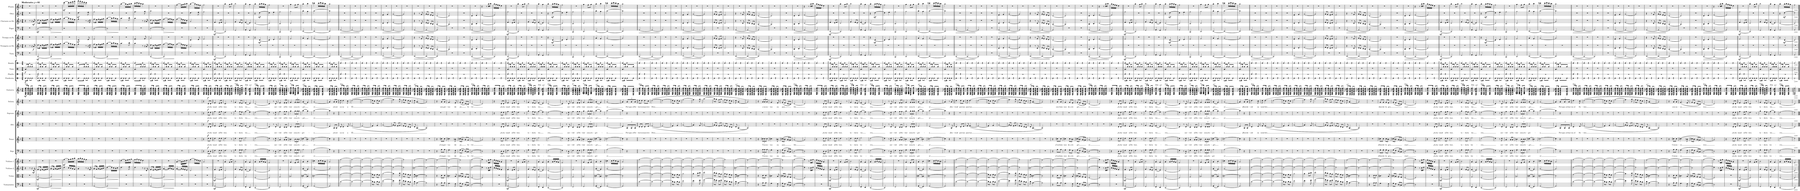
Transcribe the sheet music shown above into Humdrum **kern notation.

**kern	**dynam	**kern	**dynam	**kern	**dynam	**kern	**dynam	**kern	**text	**dynam	**kern	**text	**dynam	**kern	**text	**dynam	**kern	**text	**dynam	**kern	**text	**dynam	**kern	**dynam	**harte	**kern	**dynam	**kern	**dynam	**kern	**dynam	**kern	**dynam	**kern	**dynam	**kern	**dynam	**kern	**dynam	**kern	**dynam	**kern	**dynam	**kern	**dynam	**kern	**dynam
*part21	*part21	*part20	*part20	*part19	*part19	*part18	*part18	*part17	*part17	*part17	*part16	*part16	*part16	*part15	*part15	*part15	*part14	*part14	*part14	*part13	*part13	*part13	*part12	*part12	*part12	*part11	*part11	*part10	*part10	*part9	*part9	*part8	*part8	*part7	*part7	*part6	*part6	*part5	*part5	*part4	*part4	*part3	*part3	*part2	*part2	*part1	*part1
*staff21	*staff21	*staff20	*staff20	*staff19	*staff19	*staff18	*staff18	*staff17	*staff17	*staff17	*staff16	*staff16	*staff16	*staff15	*staff15	*staff15	*staff14	*staff14	*staff14	*staff13	*staff13	*staff13	*staff12	*staff12	*	*staff11	*staff11	*staff10	*staff10	*staff9	*staff9	*staff8	*staff8	*staff7	*staff7	*staff6	*staff6	*staff5	*staff5	*staff4	*staff4	*staff3	*staff3	*staff2	*staff2	*staff1	*staff1
*I"Violonchelos	*	*I"Violas	*	*I"Violines 2	*	*I"Violines 1	*	*I"Bajo	*	*	*I"Tenor	*	*	*I"Alto	*	*	*I"Soprano	*	*	*I"Solista	*	*	*I"Guitarra	*	*	*I"Pandereta	*	*I"Platillo	*	*I"Toms	*	*I"Bombo	*	*I"Tuba	*	*I"Trompeta en Sib	*	*I"Trompa en Fa	*	*I"Fagot	*	*I"Clarinete en Sib	*	*I"Oboe	*	*I"Flauta	*
*I'Vcs.	*	*I'Vlas.	*	*I'Vlns. 2	*	*I'Vlns. 1	*	*I'B.	*	*	*I'T.	*	*	*I'A.	*	*	*I'S.	*	*	*I'Sl.	*	*	*I'Guit.	*	*	*I'Pdta.	*	*I'Plat.	*	*I'Toms	*	*I'Bmb.	*	*I'Tba.	*	*I'Tpt. en Sib	*	*	*	*I'Fg.	*	*I'Cl. en Sib	*	*I'Ob.	*	*I'Fl.	*
*	*	*	*	*	*	*	*	*	*	*	*	*	*	*	*	*	*	*	*	*	*	*	*	*	*	*stria1	*	*stria1	*	*	*	*stria1	*	*	*	*	*	*	*	*	*	*	*	*	*	*	*
*clefF4	*	*clefC3	*	*clefG2	*	*clefG2	*	*clefF4	*	*	*clefGv2	*	*	*clefG2	*	*	*clefG2	*	*	*clefGv2	*	*	*clefGv2	*	*	*clefX	*	*clefX	*	*clefX	*	*clefX	*	*clefF4	*	*clefG2	*	*clefG2	*	*clefF4	*	*clefG2	*	*clefG2	*	*clefG2	*
*	*	*	*	*	*	*	*	*	*	*	*	*	*	*	*	*	*	*	*	*	*	*	*	*	*	*	*	*	*	*	*	*	*	*	*	*Trd1c2	*	*Trd4c7	*	*	*	*Trd1c2	*	*	*	*	*
*k[b-]	*	*k[b-]	*	*k[b-]	*	*k[b-]	*	*k[b-]	*	*	*k[b-]	*	*	*k[b-]	*	*	*k[b-]	*	*	*k[b-]	*	*	*k[b-]	*	*	*k[]	*	*k[]	*	*k[]	*	*k[]	*	*k[b-]	*	*k[b-]	*	*k[b-]	*	*k[b-]	*	*k[b-]	*	*k[b-]	*	*k[b-]	*
*M2/4	*	*M2/4	*	*M2/4	*	*M2/4	*	*M2/4	*	*	*M2/4	*	*	*M2/4	*	*	*M2/4	*	*	*M2/4	*	*	*M2/4	*	*	*M2/4	*	*M2/4	*	*M2/4	*	*M2/4	*	*M2/4	*	*M2/4	*	*M2/4	*	*M2/4	*	*M2/4	*	*M2/4	*	*M2/4	*
*MM85	*	*MM85	*	*MM85	*	*MM85	*	*MM85	*	*	*MM85	*	*	*MM85	*	*	*MM85	*	*	*MM85	*	*	*MM85	*	*	*MM85	*	*MM85	*	*MM85	*	*MM85	*	*MM85	*	*MM85	*	*MM85	*	*MM85	*	*MM85	*	*MM85	*	*MM85	*
=1	=1	=1	=1	=1	=1	=1	=1	=1	=1	=1	=1	=1	=1	=1	=1	=1	=1	=1	=1	=1	=1	=1	=1	=1	=1	=1	=1	=1	=1	=1	=1	=1	=1	=1	=1	=1	=1	=1	=1	=1	=1	=1	=1	=1	=1	=1	=1
!	!	!	!	!	!	!	!	!	!	!	!	!	!	!	!	!	!	!	!	!	!	!	!	!	!	!	!	!	!	!	!	!	!	!	!	!	!	!	!	!	!	!	!	!	!	!LO:TX:a:B:t=Moderatto	!
!	!	!	!	!	!	!	!	!	!	!	!	!	!	!	!	!	!	!	!	!	!	!	!	!LO:DY:b	!LO:H:kt=m	!	!LO:DY:b	!	!	!	!LO:DY:b	!	!	!	!	!	!	!	!	!	!	!	!	!	!	!	!
2r	.	2r	.	4r	.	2r	.	2r	.	.	2r	.	.	2r	.	.	2r	.	.	2r	.	.	8.FF/ 8.AA/ 8.D/ 8.A/ 8.d/ 8.f/L	mf	D:min	8.Re\L	p	2r	.	8.Ra/L	f	2r	.	2r	.	4r	.	2r	.	2r	.	4r	.	2r	.	2r	.
.	.	.	.	.	.	.	.	.	.	.	.	.	.	.	.	.	.	.	.	.	.	.	16FF/ 16AA/ 16D/ 16A/ 16d/ 16f/Jk	.	.	16Re\Jk	.	.	.	16Rgg/Jk	.	.	.	.	.	.	.	.	.	.	.	.	.	.	.	.	.
.	.	.	.	8r	.	.	.	.	.	.	.	.	.	.	.	.	.	.	.	.	.	.	8EE/ 8AA/ 8D/ 8G/ 8B-/ 8e/L	.	.	8Re\L	.	.	.	8Rgg/L	.	.	.	.	.	8r	.	.	.	.	.	8r	.	.	.	.	.
.	.	.	.	16r	.	.	.	.	.	.	.	.	.	.	.	.	.	.	.	.	.	.	8FF/ 8AA/ 8D/ 8A/ 8d/ 8f/J	.	.	8Re\J	.	.	.	8Rgg/J	.	.	.	.	.	16r	.	.	.	.	.	16r	.	.	.	.	.
!	!	!	!	!	!LO:DY:b	!	!	!	!	!	!	!	!	!	!	!	!	!	!	!	!	!	!	!	!	!	!	!	!	!	!	!	!	!	!	!	!LO:DY:b	!	!	!	!	!	!LO:DY:b	!	!	!	!
.	.	.	.	16d/	mf	.	.	.	.	.	.	.	.	.	.	.	.	.	.	.	.	.	.	.	.	.	.	.	.	.	.	.	.	.	.	16a/	f	.	.	.	.	16a/	mf	.	.	.	.
=2	=2	=2	=2	=2	=2	=2	=2	=2	=2	=2	=2	=2	=2	=2	=2	=2	=2	=2	=2	=2	=2	=2	=2	=2	=2	=2	=2	=2	=2	=2	=2	=2	=2	=2	=2	=2	=2	=2	=2	=2	=2	=2	=2	=2	=2	=2	=2
!	!LO:DY:b	!	!LO:DY:b	!	!	!	!	!	!	!	!	!	!	!	!	!	!	!	!	!	!	!	!	!	!	!	!	!	!LO:DY:b	!	!	!	!	!	!LO:DY:b	!	!	!	!	!	!LO:DY:b	!	!	!	!	!	!
[2AA/	mf	[2A/	mf	8.f/L	.	2r	.	2r	.	.	2r	.	.	2r	.	.	2r	.	.	2r	.	.	8.FF/ 8.AA/ 8.D/ 8.A/ 8.d/ 8.f/L	.	.	8.Re\L	.	4Re/	f	8.Ra/L	.	4Re/	.	[2DD/	mf	8.dd\L	.	2r	.	[2D\	mf	8.dd\L	.	2r	.	2r	.
.	.	.	.	16e/Jk	.	.	.	.	.	.	.	.	.	.	.	.	.	.	.	.	.	.	16FF/ 16AA/ 16D/ 16A/ 16d/ 16f/Jk	.	.	16Re\Jk	.	.	.	16Rgg/Jk	.	.	.	.	.	16cc\Jk	.	.	.	.	.	16cc\Jk	.	.	.	.	.
.	.	.	.	16f/LL	.	.	.	.	.	.	.	.	.	.	.	.	.	.	.	.	.	.	8EE/ 8AA/ 8D/ 8G/ 8B-/ 8e/L	.	.	8Re\L	.	4r	.	8Rgg/L	.	4r	.	.	.	16dd\LL	.	.	.	.	.	16dd\LL	.	.	.	.	.
.	.	.	.	16e/	.	.	.	.	.	.	.	.	.	.	.	.	.	.	.	.	.	.	.	.	.	.	.	.	.	.	.	.	.	.	.	16cc\	.	.	.	.	.	16cc\	.	.	.	.	.
.	.	.	.	16f/	.	.	.	.	.	.	.	.	.	.	.	.	.	.	.	.	.	.	8FF/ 8AA/ 8D/ 8A/ 8d/ 8f/J	.	.	8Re\J	.	.	.	8Rgg/J	.	.	.	.	.	16dd\	.	.	.	.	.	16dd\	.	.	.	.	.
.	.	.	.	16g/JJ	.	.	.	.	.	.	.	.	.	.	.	.	.	.	.	.	.	.	.	.	.	.	.	.	.	.	.	.	.	.	.	16ee\JJ	.	.	.	.	.	16ee\JJ	.	.	.	.	.
=3	=3	=3	=3	=3	=3	=3	=3	=3	=3	=3	=3	=3	=3	=3	=3	=3	=3	=3	=3	=3	=3	=3	=3	=3	=3	=3	=3	=3	=3	=3	=3	=3	=3	=3	=3	=3	=3	=3	=3	=3	=3	=3	=3	=3	=3	=3	=3
!	!LO:HP:b	!	!LO:HP:b	!	!	!	!	!	!	!	!	!	!	!	!	!	!	!	!	!	!	!	!	!	!	!	!	!	!	!	!	!	!	!	!LO:HP:b	!	!	!	!	!	!LO:HP:b	!	!	!	!	!	!
2AA/]	>	2A/]	>	8.a/L	.	2r	.	2r	.	.	2r	.	.	2r	.	.	2r	.	.	2r	.	.	8.FF/ 8.AA/ 8.D/ 8.A/ 8.d/ 8.f/L	.	.	8.Re\L	.	2r	.	8.Ra/L	.	4Re/	.	2DD/]	>	8.ff\L	.	2r	.	2D\]	>	8.ff\L	.	2r	.	2r	.
.	.	.	.	16g/Jk	.	.	.	.	.	.	.	.	.	.	.	.	.	.	.	.	.	.	16FF/ 16AA/ 16D/ 16A/ 16d/ 16f/Jk	.	.	16Re\Jk	.	.	.	16Rgg/Jk	.	.	.	.	.	16ee\Jk	.	.	.	.	.	16ee\Jk	.	.	.	.	.
.	.	.	.	16a/LL	.	.	.	.	.	.	.	.	.	.	.	.	.	.	.	.	.	.	8EE/ 8AA/ 8D/ 8G/ 8B-/ 8e/L	.	.	8Re\L	.	.	.	8Rgg/L	.	4r	.	.	.	16ff\LL	.	.	.	.	.	16ff\LL	.	.	.	.	.
.	.	.	.	16g/	.	.	.	.	.	.	.	.	.	.	.	.	.	.	.	.	.	.	.	.	.	.	.	.	.	.	.	.	.	.	.	16ee\	.	.	.	.	.	16ee\	.	.	.	.	.
.	.	.	.	16a/	.	.	.	.	.	.	.	.	.	.	.	.	.	.	.	.	.	.	8FF/ 8AA/ 8D/ 8A/ 8d/ 8f/J	.	.	8Re\J	.	.	.	8Rgg/J	.	.	.	.	.	16ff\	.	.	.	.	.	16ff\	.	.	.	.	.
.	.	.	.	16b-/JJ	.	.	.	.	.	.	.	.	.	.	.	.	.	.	.	.	.	.	.	.	.	.	.	.	.	.	.	.	.	.	.	16gg\JJ	.	.	.	.	.	16gg\JJ	.	.	.	.	.
.	]	.	]	.	.	.	.	.	.	.	.	.	.	.	.	.	.	.	.	.	.	.	.	.	.	.	.	.	.	.	.	.	.	.	]	.	.	.	.	.	]	.	.	.	.	.	.
=4	=4	=4	=4	=4	=4	=4	=4	=4	=4	=4	=4	=4	=4	=4	=4	=4	=4	=4	=4	=4	=4	=4	=4	=4	=4	=4	=4	=4	=4	=4	=4	=4	=4	=4	=4	=4	=4	=4	=4	=4	=4	=4	=4	=4	=4	=4	=4
!	!	!	!	!	!	!	!LO:DY:b	!	!	!	!	!	!	!	!	!	!	!	!	!	!	!	!	!	!	!	!	!	!	!	!	!	!	!	!	!	!	!	!	!	!	!	!	!	!	!	!LO:DY:b
2r	.	2r	.	4dd\	.	[4ff\	mf	2r	.	.	2r	.	.	2r	.	.	2r	.	.	2r	.	.	8.FF/ 8.AA/ 8.D/ 8.A/ 8.d/ 8.f/L	.	.	8.Re\L	.	2r	.	8.Ra/L	.	4Re/	.	2r	.	[4aa\	.	2r	.	2r	.	[4aa\	.	2r	.	[4ddd\	mf
.	.	.	.	.	.	.	.	.	.	.	.	.	.	.	.	.	.	.	.	.	.	.	16FF/ 16AA/ 16D/ 16A/ 16d/ 16f/Jk	.	.	16Re\Jk	.	.	.	16Rgg/Jk	.	.	.	.	.	.	.	.	.	.	.	.	.	.	.	.	.
.	.	.	.	16cc/LL	.	16ff\LL]	.	.	.	.	.	.	.	.	.	.	.	.	.	.	.	.	8EE/ 8AA/ 8D/ 8G/ 8B-/ 8e/L	.	.	8Re\L	.	.	.	8Rgg/L	.	4r	.	.	.	16aa\LL]	.	.	.	.	.	16aa\LL]	.	.	.	16ddd\LL]	.
.	.	.	.	16b-/	.	16gg\	.	.	.	.	.	.	.	.	.	.	.	.	.	.	.	.	.	.	.	.	.	.	.	.	.	.	.	.	.	16gg\	.	.	.	.	.	16gg\	.	.	.	16eee\	.
.	.	.	.	16a/	.	16aa\	.	.	.	.	.	.	.	.	.	.	.	.	.	.	.	.	8FF/ 8AA/ 8D/ 8A/ 8d/ 8f/J	.	.	8Re\J	.	.	.	8Rgg/J	.	.	.	.	.	16ff\	.	.	.	.	.	16ff\	.	.	.	16fff\	.
.	.	.	.	16g/JJ	.	16bb-\JJ	.	.	.	.	.	.	.	.	.	.	.	.	.	.	.	.	.	.	.	.	.	.	.	.	.	.	.	.	.	16ee\JJ	.	.	.	.	.	16ee\JJ	.	.	.	16ggg\JJ	.
=5	=5	=5	=5	=5	=5	=5	=5	=5	=5	=5	=5	=5	=5	=5	=5	=5	=5	=5	=5	=5	=5	=5	=5	=5	=5	=5	=5	=5	=5	=5	=5	=5	=5	=5	=5	=5	=5	=5	=5	=5	=5	=5	=5	=5	=5	=5	=5
!	!	!	!	!	!	!	!	!	!	!	!	!	!	!	!	!	!	!	!	!	!	!	!	!	!	!	!	!	!	!	!	!	!	!	!	!	!	!	!LO:DY:b	!	!	!	!	!	!LO:DY:b	!	!
2r	.	2r	.	4a/	.	16aa\LL	.	2r	.	.	2r	.	.	2r	.	.	2r	.	.	2r	.	.	8.FF/ 8.AA/ 8.D/ 8.A/ 8.d/ 8.f/L	.	.	8.Re\L	.	2r	.	8.Ra/L	.	4Re/	.	2r	.	4ff\	.	4.d/	mf	2r	.	4ff\	.	4.dd\	mf	16aaa\LL	.
.	.	.	.	.	.	16bb-\	.	.	.	.	.	.	.	.	.	.	.	.	.	.	.	.	.	.	.	.	.	.	.	.	.	.	.	.	.	.	.	.	.	.	.	.	.	.	.	16ggg\	.
.	.	.	.	.	.	16aa\	.	.	.	.	.	.	.	.	.	.	.	.	.	.	.	.	.	.	.	.	.	.	.	.	.	.	.	.	.	.	.	.	.	.	.	.	.	.	.	16fff\	.
.	.	.	.	.	.	16gg\JJ	.	.	.	.	.	.	.	.	.	.	.	.	.	.	.	.	16FF/ 16AA/ 16D/ 16A/ 16d/ 16f/Jk	.	.	16Re\Jk	.	.	.	16Rgg/Jk	.	.	.	.	.	.	.	.	.	.	.	.	.	.	.	16eee\JJ	.
.	.	.	.	8r	.	4ff\	.	.	.	.	.	.	.	.	.	.	.	.	.	.	.	.	8EE/ 8AA/ 8D/ 8G/ 8B-/ 8e/L	.	.	8Re\L	.	.	.	8Rgg/L	.	4r	.	.	.	8r	.	.	.	.	.	8r	.	.	.	4ddd\	.
.	.	.	.	16r	.	.	.	.	.	.	.	.	.	.	.	.	.	.	.	.	.	.	8FF/ 8AA/ 8D/ 8A/ 8d/ 8f/J	.	.	8Re\J	.	.	.	8Rgg/J	.	.	.	.	.	16r	.	8e/	.	.	.	16r	.	8ee\	.	.	.
.	.	.	.	16f/	.	.	.	.	.	.	.	.	.	.	.	.	.	.	.	.	.	.	.	.	.	.	.	.	.	.	.	.	.	.	.	16dd\	.	.	.	.	.	16dd\	.	.	.	.	.
=6	=6	=6	=6	=6	=6	=6	=6	=6	=6	=6	=6	=6	=6	=6	=6	=6	=6	=6	=6	=6	=6	=6	=6	=6	=6	=6	=6	=6	=6	=6	=6	=6	=6	=6	=6	=6	=6	=6	=6	=6	=6	=6	=6	=6	=6	=6	=6
[2AA/	.	[2A/	.	8.a/L	.	2r	.	2r	.	.	2r	.	.	2r	.	.	2r	.	.	2r	.	.	8.FF/ 8.AA/ 8.D/ 8.A/ 8.d/ 8.f/L	.	.	8.Re\L	.	4Re/	.	8.Ra/L	.	4Re/	.	[2DD/	.	8.ff\L	.	2f/	.	[2D\	.	8.ff\L	.	2ff\	.	2r	.
.	.	.	.	16g/Jk	.	.	.	.	.	.	.	.	.	.	.	.	.	.	.	.	.	.	16FF/ 16AA/ 16D/ 16A/ 16d/ 16f/Jk	.	.	16Re\Jk	.	.	.	16Rgg/Jk	.	.	.	.	.	16ee\Jk	.	.	.	.	.	16ee\Jk	.	.	.	.	.
.	.	.	.	16a/LL	.	.	.	.	.	.	.	.	.	.	.	.	.	.	.	.	.	.	8EE/ 8AA/ 8D/ 8G/ 8B-/ 8e/L	.	.	8Re\L	.	4r	.	8Rgg/L	.	4r	.	.	.	16ff\LL	.	.	.	.	.	16ff\LL	.	.	.	.	.
.	.	.	.	16g/	.	.	.	.	.	.	.	.	.	.	.	.	.	.	.	.	.	.	.	.	.	.	.	.	.	.	.	.	.	.	.	16ee\	.	.	.	.	.	16ee\	.	.	.	.	.
.	.	.	.	16a/	.	.	.	.	.	.	.	.	.	.	.	.	.	.	.	.	.	.	8FF/ 8AA/ 8D/ 8A/ 8d/ 8f/J	.	.	8Re\J	.	.	.	8Rgg/J	.	.	.	.	.	16ff\	.	.	.	.	.	16ff\	.	.	.	.	.
.	.	.	.	16b-/JJ	.	.	.	.	.	.	.	.	.	.	.	.	.	.	.	.	.	.	.	.	.	.	.	.	.	.	.	.	.	.	.	16gg\JJ	.	.	.	.	.	16gg\JJ	.	.	.	.	.
=7	=7	=7	=7	=7	=7	=7	=7	=7	=7	=7	=7	=7	=7	=7	=7	=7	=7	=7	=7	=7	=7	=7	=7	=7	=7	=7	=7	=7	=7	=7	=7	=7	=7	=7	=7	=7	=7	=7	=7	=7	=7	=7	=7	=7	=7	=7	=7
!	!LO:HP:b	!	!LO:HP:b	!	!	!	!	!	!	!	!	!	!	!	!	!	!	!	!	!	!	!	!	!	!	!	!	!	!	!	!	!	!	!	!LO:HP:b	!	!	!	!	!	!LO:HP:b	!	!	!	!	!	!
2AA/]	>	2A/]	>	[4dd\	.	2r	.	2r	.	.	2r	.	.	2r	.	.	2r	.	.	2r	.	.	8.FF/ 8.AA/ 8.D/ 8.A/ 8.d/ 8.f/L	.	.	8.Re\L	.	2r	.	8.Ra/L	.	4Re/	.	2DD/]	>	[4aa\	.	2r	.	2D\]	>	[4aa\	.	2r	.	2r	.
.	.	.	.	.	.	.	.	.	.	.	.	.	.	.	.	.	.	.	.	.	.	.	16FF/ 16AA/ 16D/ 16A/ 16d/ 16f/Jk	.	.	16Re\Jk	.	.	.	16Rgg/Jk	.	.	.	.	.	.	.	.	.	.	.	.	.	.	.	.	.
.	.	.	.	16dd\LL]	.	.	.	.	.	.	.	.	.	.	.	.	.	.	.	.	.	.	8EE/ 8AA/ 8D/ 8G/ 8B-/ 8e/L	.	.	8Re\L	.	.	.	8Rgg/L	.	4r	.	.	.	16aa\LL]	.	.	.	.	.	16aa\LL]	.	.	.	.	.
.	.	.	.	16cc\	.	.	.	.	.	.	.	.	.	.	.	.	.	.	.	.	.	.	.	.	.	.	.	.	.	.	.	.	.	.	.	16bb-\	.	.	.	.	.	16bb-\	.	.	.	.	.
.	.	.	.	16b-\	.	.	.	.	.	.	.	.	.	.	.	.	.	.	.	.	.	.	8FF/ 8AA/ 8D/ 8A/ 8d/ 8f/J	.	.	8Re\J	.	.	.	8Rgg/J	.	.	.	.	.	16aa\	.	.	.	.	.	16aa\	.	.	.	.	.
.	.	.	.	16cc\JJ	.	.	.	.	.	.	.	.	.	.	.	.	.	.	.	.	.	.	.	.	.	.	.	.	.	.	.	.	.	.	.	16gg\JJ	.	.	.	.	.	16gg\JJ	.	.	.	.	.
.	]	.	]	.	.	.	.	.	.	.	.	.	.	.	.	.	.	.	.	.	.	.	.	.	.	.	.	.	.	.	.	.	.	.	]	.	.	.	.	.	]	.	.	.	.	.	.
=8	=8	=8	=8	=8	=8	=8	=8	=8	=8	=8	=8	=8	=8	=8	=8	=8	=8	=8	=8	=8	=8	=8	=8	=8	=8	=8	=8	=8	=8	=8	=8	=8	=8	=8	=8	=8	=8	=8	=8	=8	=8	=8	=8	=8	=8	=8	=8
2r	.	2r	.	4.dd\	.	[4dd\	.	2r	.	.	2r	.	.	2r	.	.	2r	.	.	2r	.	.	8.FF/ 8.AA/ 8.D/ 8.A/ 8.d/ 8.f/L	.	.	8.Re\L	.	2r	.	8.Ra/L	.	4Re/	.	2r	.	4.aa\	.	2r	.	2r	.	4.aa\	.	2r	.	[4aa\	.
.	.	.	.	.	.	.	.	.	.	.	.	.	.	.	.	.	.	.	.	.	.	.	16FF/ 16AA/ 16D/ 16A/ 16d/ 16f/Jk	.	.	16Re\Jk	.	.	.	16Rgg/Jk	.	.	.	.	.	.	.	.	.	.	.	.	.	.	.	.	.
.	.	.	.	.	.	16dd\LL]	.	.	.	.	.	.	.	.	.	.	.	.	.	.	.	.	8EE/ 8AA/ 8D/ 8G/ 8B-/ 8e/L	.	.	8Re\L	.	.	.	8Rgg/L	.	4r	.	.	.	.	.	.	.	.	.	.	.	.	.	16aa\LL]	.
.	.	.	.	.	.	16ee\	.	.	.	.	.	.	.	.	.	.	.	.	.	.	.	.	.	.	.	.	.	.	.	.	.	.	.	.	.	.	.	.	.	.	.	.	.	.	.	16gg\	.
.	.	.	.	8ee\	.	16ff\	.	.	.	.	.	.	.	.	.	.	.	.	.	.	.	.	8FF/ 8AA/ 8D/ 8A/ 8d/ 8f/J	.	.	8Re\J	.	.	.	8Rgg/J	.	.	.	.	.	8bb-\	.	.	.	.	.	8bb-\	.	.	.	16aa\	.
.	.	.	.	.	.	16gg\JJ	.	.	.	.	.	.	.	.	.	.	.	.	.	.	.	.	.	.	.	.	.	.	.	.	.	.	.	.	.	.	.	.	.	.	.	.	.	.	.	16bb-\JJ	.
=9	=9	=9	=9	=9	=9	=9	=9	=9	=9	=9	=9	=9	=9	=9	=9	=9	=9	=9	=9	=9	=9	=9	=9	=9	=9	=9	=9	=9	=9	=9	=9	=9	=9	=9	=9	=9	=9	=9	=9	=9	=9	=9	=9	=9	=9	=9	=9
2r	.	2r	.	4dd\	.	16ff\LL	.	2r	.	.	2r	.	.	2r	.	.	2r	.	.	2r	.	.	8.FF/ 8.AA/ 8.D/ 8.A/ 8.d/ 8.f/L	.	.	8.Re\L	.	2r	.	8.Ra/L	.	4Re/	.	2r	.	4aa\	.	4.f/	.	2r	.	4aa\	.	4.ff\	.	16ccc\LL	.
.	.	.	.	.	.	16gg\	.	.	.	.	.	.	.	.	.	.	.	.	.	.	.	.	.	.	.	.	.	.	.	.	.	.	.	.	.	.	.	.	.	.	.	.	.	.	.	16ddd\	.
.	.	.	.	.	.	16ff\	.	.	.	.	.	.	.	.	.	.	.	.	.	.	.	.	.	.	.	.	.	.	.	.	.	.	.	.	.	.	.	.	.	.	.	.	.	.	.	16ccc\	.
.	.	.	.	.	.	16ee\JJ	.	.	.	.	.	.	.	.	.	.	.	.	.	.	.	.	16FF/ 16AA/ 16D/ 16A/ 16d/ 16f/Jk	.	.	16Re\Jk	.	.	.	16Rgg/Jk	.	.	.	.	.	.	.	.	.	.	.	.	.	.	.	16bb-\JJ	.
.	.	.	.	8r	.	4dd\	.	.	.	.	.	.	.	.	.	.	.	.	.	.	.	.	8EE/ 8AA/ 8D/ 8G/ 8B-/ 8e/L	.	.	8Re\L	.	.	.	8Rgg/L	.	4r	.	.	.	8r	.	.	.	.	.	8r	.	.	.	4aa\	.
.	.	.	.	16r	.	.	.	.	.	.	.	.	.	.	.	.	.	.	.	.	.	.	8FF/ 8AA/ 8D/ 8A/ 8d/ 8f/J	.	.	8Re\J	.	.	.	8Rgg/J	.	.	.	.	.	16r	.	8g/	.	.	.	16r	.	8gg\	.	.	.
.	.	.	.	16d/	.	.	.	.	.	.	.	.	.	.	.	.	.	.	.	.	.	.	.	.	.	.	.	.	.	.	.	.	.	.	.	16a/	.	.	.	.	.	16a/	.	.	.	.	.
=10	=10	=10	=10	=10	=10	=10	=10	=10	=10	=10	=10	=10	=10	=10	=10	=10	=10	=10	=10	=10	=10	=10	=10	=10	=10	=10	=10	=10	=10	=10	=10	=10	=10	=10	=10	=10	=10	=10	=10	=10	=10	=10	=10	=10	=10	=10	=10
[2AA/	.	[2A/	.	8.f/L	.	2r	.	2r	.	.	2r	.	.	2r	.	.	2r	.	.	2r	.	.	8.FF/ 8.AA/ 8.D/ 8.A/ 8.d/ 8.f/L	.	.	8.Re\L	.	4Re/	.	8.Ra/L	.	4Re/	.	[2DD/	.	8.dd\L	.	2a/	.	[2D\	.	8.dd\L	.	2aa\	.	2r	.
.	.	.	.	16e/Jk	.	.	.	.	.	.	.	.	.	.	.	.	.	.	.	.	.	.	16FF/ 16AA/ 16D/ 16A/ 16d/ 16f/Jk	.	.	16Re\Jk	.	.	.	16Rgg/Jk	.	.	.	.	.	16cc\Jk	.	.	.	.	.	16cc\Jk	.	.	.	.	.
.	.	.	.	16f/LL	.	.	.	.	.	.	.	.	.	.	.	.	.	.	.	.	.	.	8EE/ 8AA/ 8D/ 8G/ 8B-/ 8e/L	.	.	8Re\L	.	4r	.	8Rgg/L	.	4r	.	.	.	16dd\LL	.	.	.	.	.	16dd\LL	.	.	.	.	.
.	.	.	.	16e/	.	.	.	.	.	.	.	.	.	.	.	.	.	.	.	.	.	.	.	.	.	.	.	.	.	.	.	.	.	.	.	16cc\	.	.	.	.	.	16cc\	.	.	.	.	.
.	.	.	.	16f/	.	.	.	.	.	.	.	.	.	.	.	.	.	.	.	.	.	.	8FF/ 8AA/ 8D/ 8A/ 8d/ 8f/J	.	.	8Re\J	.	.	.	8Rgg/J	.	.	.	.	.	16dd\	.	.	.	.	.	16dd\	.	.	.	.	.
.	.	.	.	16g/JJ	.	.	.	.	.	.	.	.	.	.	.	.	.	.	.	.	.	.	.	.	.	.	.	.	.	.	.	.	.	.	.	16ee\JJ	.	.	.	.	.	16ee\JJ	.	.	.	.	.
=11	=11	=11	=11	=11	=11	=11	=11	=11	=11	=11	=11	=11	=11	=11	=11	=11	=11	=11	=11	=11	=11	=11	=11	=11	=11	=11	=11	=11	=11	=11	=11	=11	=11	=11	=11	=11	=11	=11	=11	=11	=11	=11	=11	=11	=11	=11	=11
!	!LO:HP:b	!	!LO:HP:b	!	!	!	!	!	!	!	!	!	!	!	!	!	!	!	!	!	!	!	!	!	!	!	!	!	!	!	!	!	!	!	!LO:HP:b	!	!	!	!	!	!LO:HP:b	!	!	!	!	!	!
2AA/]	>	2A/]	>	[4a/	.	2r	.	2r	.	.	2r	.	.	2r	.	.	2r	.	.	2r	.	.	8.FF/ 8.AA/ 8.D/ 8.A/ 8.d/ 8.f/L	.	.	8.Re\L	.	2r	.	8.Ra/L	.	4Re/	.	2DD/]	>	[4ff\	.	2r	.	2D\]	>	[4ff\	.	2r	.	2r	.
.	.	.	.	.	.	.	.	.	.	.	.	.	.	.	.	.	.	.	.	.	.	.	16FF/ 16AA/ 16D/ 16A/ 16d/ 16f/Jk	.	.	16Re\Jk	.	.	.	16Rgg/Jk	.	.	.	.	.	.	.	.	.	.	.	.	.	.	.	.	.
.	.	.	.	16a/LL]	.	.	.	.	.	.	.	.	.	.	.	.	.	.	.	.	.	.	8EE/ 8AA/ 8D/ 8G/ 8B-/ 8e/L	.	.	8Re\L	.	.	.	8Rgg/L	.	4r	.	.	.	16ff\LL]	.	.	.	.	.	16ff\LL]	.	.	.	.	.
.	.	.	.	16b-/	.	.	.	.	.	.	.	.	.	.	.	.	.	.	.	.	.	.	.	.	.	.	.	.	.	.	.	.	.	.	.	16gg\	.	.	.	.	.	16gg\	.	.	.	.	.
.	.	.	.	16a/	.	.	.	.	.	.	.	.	.	.	.	.	.	.	.	.	.	.	8FF/ 8AA/ 8D/ 8A/ 8d/ 8f/J	.	.	8Re\J	.	.	.	8Rgg/J	.	.	.	.	.	16ff\	.	.	.	.	.	16ff\	.	.	.	.	.
.	.	.	.	16g/JJ	.	.	.	.	.	.	.	.	.	.	.	.	.	.	.	.	.	.	.	.	.	.	.	.	.	.	.	.	.	.	.	16ee\JJ	.	.	.	.	.	16ee\JJ	.	.	.	.	.
.	]	.	]	.	.	.	.	.	.	.	.	.	.	.	.	.	.	.	.	.	.	.	.	.	.	.	.	.	.	.	.	.	.	.	]	.	.	.	.	.	]	.	.	.	.	.	.
=12	=12	=12	=12	=12	=12	=12	=12	=12	=12	=12	=12	=12	=12	=12	=12	=12	=12	=12	=12	=12	=12	=12	=12	=12	=12	=12	=12	=12	=12	=12	=12	=12	=12	=12	=12	=12	=12	=12	=12	=12	=12	=12	=12	=12	=12	=12	=12
2r	.	2r	.	[4a/	.	[4a/	.	2r	.	.	2r	.	.	2r	.	.	2r	.	.	2r	.	.	8.FF/ 8.AA/ 8.D/ 8.A/ 8.d/ 8.f/L	.	.	8.Re\L	.	2r	.	8.Ra/L	.	4Re/	.	2r	.	[4ff\	.	2r	.	2r	.	[4ff\	.	2r	.	[4ff\	.
.	.	.	.	.	.	.	.	.	.	.	.	.	.	.	.	.	.	.	.	.	.	.	16FF/ 16AA/ 16D/ 16A/ 16d/ 16f/Jk	.	.	16Re\Jk	.	.	.	16Rgg/Jk	.	.	.	.	.	.	.	.	.	.	.	.	.	.	.	.	.
.	.	.	.	16a/LL]	.	16a\LL]	.	.	.	.	.	.	.	.	.	.	.	.	.	.	.	.	8EE/ 8AA/ 8D/ 8G/ 8B-/ 8e/L	.	.	8Re\L	.	.	.	8Rgg/L	.	4r	.	.	.	16ff\LL]	.	.	.	.	.	16ff\LL]	.	.	.	16ff\LL]	.
.	.	.	.	16g/	.	16b-\	.	.	.	.	.	.	.	.	.	.	.	.	.	.	.	.	.	.	.	.	.	.	.	.	.	.	.	.	.	16ee\	.	.	.	.	.	16ee\	.	.	.	16gg\	.
.	.	.	.	16f/	.	16cc\	.	.	.	.	.	.	.	.	.	.	.	.	.	.	.	.	8FF/ 8AA/ 8D/ 8A/ 8d/ 8f/J	.	.	8Re\J	.	.	.	8Rgg/J	.	.	.	.	.	16dd\	.	.	.	.	.	16dd\	.	.	.	16aa\	.
.	.	.	.	16e/JJ	.	16dd\JJ	.	.	.	.	.	.	.	.	.	.	.	.	.	.	.	.	.	.	.	.	.	.	.	.	.	.	.	.	.	16cc\JJ	.	.	.	.	.	16cc\JJ	.	.	.	16bb-\JJ	.
=13	=13	=13	=13	=13	=13	=13	=13	=13	=13	=13	=13	=13	=13	=13	=13	=13	=13	=13	=13	=13	=13	=13	=13	=13	=13	=13	=13	=13	=13	=13	=13	=13	=13	=13	=13	=13	=13	=13	=13	=13	=13	=13	=13	=13	=13	=13	=13
2r	.	2r	.	2d/	.	[4ff\	.	2r	.	.	2r	.	.	2r	.	.	2r	.	.	2r	.	.	8.FF/ 8.AA/ 8.D/ 8.A/ 8.d/ 8.f/L	.	.	8.Re\L	.	2r	.	8.Ra/L	.	4Re/	.	2r	.	2a/	.	4.d/	.	2r	.	2a/	.	4.dd\	.	[4aa\	.
.	.	.	.	.	.	.	.	.	.	.	.	.	.	.	.	.	.	.	.	.	.	.	16FF/ 16AA/ 16D/ 16A/ 16d/ 16f/Jk	.	.	16Re\Jk	.	.	.	16Rgg/Jk	.	.	.	.	.	.	.	.	.	.	.	.	.	.	.	.	.
.	.	.	.	.	.	16ff\LL]	.	.	.	.	.	.	.	.	.	.	.	.	.	.	.	.	8EE/ 8AA/ 8D/ 8G/ 8B-/ 8e/L	.	.	8Re\L	.	.	.	8Rgg/L	.	4r	.	.	.	.	.	.	.	.	.	.	.	.	.	16aa\LL]	.
.	.	.	.	.	.	16ee\	.	.	.	.	.	.	.	.	.	.	.	.	.	.	.	.	.	.	.	.	.	.	.	.	.	.	.	.	.	.	.	.	.	.	.	.	.	.	.	16gg\	.
.	.	.	.	.	.	16dd\	.	.	.	.	.	.	.	.	.	.	.	.	.	.	.	.	8FF/ 8AA/ 8D/ 8A/ 8d/ 8f/J	.	.	8Re\J	.	.	.	8Rgg/J	.	.	.	.	.	.	.	8e/	.	.	.	.	.	8ee\	.	16ff\	.
.	.	.	.	.	.	16cc\JJ	.	.	.	.	.	.	.	.	.	.	.	.	.	.	.	.	.	.	.	.	.	.	.	.	.	.	.	.	.	.	.	.	.	.	.	.	.	.	.	16ee\JJ	.
=14	=14	=14	=14	=14	=14	=14	=14	=14	=14	=14	=14	=14	=14	=14	=14	=14	=14	=14	=14	=14	=14	=14	=14	=14	=14	=14	=14	=14	=14	=14	=14	=14	=14	=14	=14	=14	=14	=14	=14	=14	=14	=14	=14	=14	=14	=14	=14
2r	.	2r	.	2r	.	2a/	.	4r	.	.	4r	.	.	4r	.	.	4r	.	.	4r	.	.	8.FF/ 8.AA/ 8.D/ 8.A/ 8.d/ 8.f/L	.	.	8.Re\L	.	2r	.	8.Ra/L	.	4Re/	.	2r	.	2r	.	2f/	.	2r	.	2r	.	2ff\	.	2ff\	.
.	.	.	.	.	.	.	.	.	.	.	.	.	.	.	.	.	.	.	.	.	.	.	16FF/ 16AA/ 16D/ 16A/ 16d/ 16f/Jk	.	.	16Re\Jk	.	.	.	16Rgg/Jk	.	.	.	.	.	.	.	.	.	.	.	.	.	.	.	.	.
!	!	!	!	!	!	!	!	!	!LO:LY:b	!LO:DY:a	!	!LO:LY:b	!LO:DY:a	!	!LO:LY:b	!	!	!LO:LY:b	!	!	!LO:LY:b	!	!	!	!	!	!	!	!	!	!	!	!	!	!	!	!	!	!	!	!	!	!	!	!	!	!
!	!	!	!	!	!	!	!	!	!	!	!	!	!LO:DY:n=1:a	!	!	!LO:DY:a	!	!	!LO:DY:a	!	!	!LO:DY:a	!	!	!	!	!	!	!	!	!	!	!	!	!	!	!	!	!	!	!	!	!	!	!	!	!
.	.	.	.	.	.	.	.	8D\L	¡A-	f	8d\L	¡A-	f f	8d/L	¡A-	f	8dd\L	¡A-	f	8D/L	¡A-	f	8EE/ 8AA/ 8D/ 8G/ 8B-/ 8e/L	.	.	8Re\L	.	.	.	8Rgg/L	.	4r	.	.	.	.	.	.	.	.	.	.	.	.	.	.	.
!	!	!	!	!	!	!	!	!	!LO:LY:b	!	!	!LO:LY:b	!	!	!LO:LY:b	!	!	!LO:LY:b	!	!	!LO:LY:b	!	!	!	!	!	!	!	!	!	!	!	!	!	!	!	!	!	!	!	!	!	!	!	!	!	!
.	.	.	.	.	.	.	.	8D\J	-cla-	.	8d\J	-cla-	.	8d/J	-cla-	.	8dd\J	-cla-	.	8D/J	-cla-	.	8FF/ 8AA/ 8D/ 8A/ 8d/ 8f/J	.	.	8Re\J	.	.	.	8Rgg/J	.	.	.	.	.	.	.	.	.	.	.	.	.	.	.	.	.
=15||	=15||	=15||	=15||	=15||	=15||	=15||	=15||	=15||	=15||	=15||	=15||	=15||	=15||	=15||	=15||	=15||	=15||	=15||	=15||	=15||	=15||	=15||	=15||	=15||	=15||	=15||	=15||	=15||	=15||	=15||	=15||	=15||	=15||	=15||	=15||	=15||	=15||	=15||	=15||	=15||	=15||	=15||	=15||	=15||	=15||	=15||	=15||
!	!LO:DY:b	!	!LO:DY:b	!	!	!	!	!	!LO:LY:b	!	!	!LO:LY:b	!	!	!LO:LY:b	!	!	!LO:LY:b	!	!	!LO:LY:b	!	!	!	!	!	!	!	!	!	!	!	!	!	!LO:DY:b	!	!	!	!	!	!LO:DY:b	!	!	!	!	!	!
[2AA/	mf	[2F/	mf	4f/	.	2r	.	4F\	-mad	.	4d\	-mad	.	4f/	-mad	.	4ff\	-mad	.	4F/	-mad	.	8.FF/ 8.AA/ 8.D/ 8.A/ 8.d/ 8.f/L	.	.	8.Re\L	.	4Re/	.	8.Ra/L	.	4Re/	.	[2DD/	mf	2r	.	2r	.	[2DD/	mf	4f/	.	2r	.	2r	.
.	.	.	.	.	.	.	.	.	.	.	.	.	.	.	.	.	.	.	.	.	.	.	16FF/ 16AA/ 16D/ 16A/ 16d/ 16f/Jk	.	.	16Re\Jk	.	.	.	16Rgg/Jk	.	.	.	.	.	.	.	.	.	.	.	.	.	.	.	.	.
!	!	!	!	!	!	!	!	!	!LO:LY:b	!	!	!LO:LY:b	!	!	!LO:LY:b	!	!	!LO:LY:b	!	!	!LO:LY:b	!	!	!	!	!	!	!	!	!	!	!	!	!	!	!	!	!	!	!	!	!	!	!	!	!	!
.	.	.	.	8e/L	.	.	.	8F\L	al	.	8d\L	al	.	8e/L	al	.	8ee\L	al	.	8E/L	al	.	8EE/ 8AA/ 8D/ 8G/ 8B-/ 8e/L	.	.	8Re\L	.	4r	.	8Rgg/L	.	4r	.	.	.	.	.	.	.	.	.	8e/L	.	.	.	.	.
!	!	!	!	!	!	!	!	!	!LO:LY:b	!	!	!LO:LY:b	!	!	!LO:LY:b	!	!	!LO:LY:b	!	!	!LO:LY:b	!	!	!	!	!	!	!	!	!	!	!	!	!	!	!	!	!	!	!	!	!	!	!	!	!	!
.	.	.	.	8f/J	.	.	.	8F\J	Se-	.	8d\J	Se-	.	8f/J	Se-	.	8ff\J	Se-	.	8F/J	Se-	.	8FF/ 8AA/ 8D/ 8A/ 8d/ 8f/J	.	.	8Re\J	.	.	.	8Rgg/J	.	.	.	.	.	.	.	.	.	.	.	8f/J	.	.	.	.	.
=16	=16	=16	=16	=16	=16	=16	=16	=16	=16	=16	=16	=16	=16	=16	=16	=16	=16	=16	=16	=16	=16	=16	=16	=16	=16	=16	=16	=16	=16	=16	=16	=16	=16	=16	=16	=16	=16	=16	=16	=16	=16	=16	=16	=16	=16	=16	=16
!	!	!	!	!	!	!	!	!	!LO:LY:b	!	!	!LO:LY:b	!	!	!LO:LY:b	!	!	!LO:LY:b	!	!	!LO:LY:b	!	!	!	!	!	!	!	!	!	!	!	!	!	!	!	!	!	!	!	!	!	!	!	!	!	!
2AA/]	.	2F/]	.	2d/	.	4a/	.	4.F\	-ñor,	.	4.d\	-ñor,	.	4.d/	-ñor,	.	4.dd\	-ñor,	.	4.D/	-ñor,	.	8.FF/ 8.AA/ 8.D/ 8.A/ 8.d/ 8.f/L	.	.	8.Re\L	.	2r	.	8.Ra/L	.	4Re/	.	2DD/]	.	2r	.	2r	.	2DD/]	.	2d/	.	2r	.	4aa\	.
.	.	.	.	.	.	.	.	.	.	.	.	.	.	.	.	.	.	.	.	.	.	.	16FF/ 16AA/ 16D/ 16A/ 16d/ 16f/Jk	.	.	16Re\Jk	.	.	.	16Rgg/Jk	.	.	.	.	.	.	.	.	.	.	.	.	.	.	.	.	.
.	.	.	.	.	.	8g/L	.	.	.	.	.	.	.	.	.	.	.	.	.	.	.	.	8EE/ 8AA/ 8D/ 8G/ 8B-/ 8e/L	.	.	8Re\L	.	.	.	8Rgg/L	.	4r	.	.	.	.	.	.	.	.	.	.	.	.	.	8gg\L	.
.	.	.	.	.	.	8a/J	.	8r	.	.	8r	.	.	8r	.	.	8r	.	.	8r	.	.	8FF/ 8AA/ 8D/ 8A/ 8d/ 8f/J	.	.	8Re\J	.	.	.	8Rgg/J	.	.	.	.	.	.	.	.	.	.	.	.	.	.	.	8aa\J	.
=17	=17	=17	=17	=17	=17	=17	=17	=17	=17	=17	=17	=17	=17	=17	=17	=17	=17	=17	=17	=17	=17	=17	=17	=17	=17	=17	=17	=17	=17	=17	=17	=17	=17	=17	=17	=17	=17	=17	=17	=17	=17	=17	=17	=17	=17	=17	=17
!	!	!	!	!	!	!	!	!	!LO:LY:b	!	!	!LO:LY:b	!	!	!LO:LY:b	!	!	!LO:LY:b	!	!	!LO:LY:b	!	!	!	!LO:H:kt=m	!	!	!	!	!	!	!	!	!	!	!	!	!	!	!	!	!	!	!	!	!	!
2GG/	.	2G/	.	4g/	.	2b-\	.	4G\	to-	.	4d\	to-	.	4g/	to-	.	4gg\	to-	.	4G/	to-	.	8.GG/ 8.D/ 8.G/ 8.B-/ 8.d/ 8.g/L	.	G:min	8.Re\L	.	2r	.	8.Ra/L	.	4Re/	.	2GG/	.	2r	.	2r	.	2GG/	.	4g/	.	2r	.	2bb-\	.
.	.	.	.	.	.	.	.	.	.	.	.	.	.	.	.	.	.	.	.	.	.	.	16GG/ 16D/ 16G/ 16B-/ 16d/ 16g/Jk	.	.	16Re\Jk	.	.	.	16Rgg/Jk	.	.	.	.	.	.	.	.	.	.	.	.	.	.	.	.	.
!	!	!	!	!	!	!	!	!	!LO:LY:b	!	!	!LO:LY:b	!	!	!LO:LY:b	!	!	!LO:LY:b	!	!	!LO:LY:b	!	!	!	!	!	!	!	!	!	!	!	!	!	!	!	!	!	!	!	!	!	!	!	!	!	!
.	.	.	.	8f/L	.	.	.	8G\L	-da	.	8d\L	-da	.	8f/L	-da	.	8ff\L	-da	.	8F/L	-da	.	8EE/ 8AA/ 8D/ 8G/ 8B-/ 8e/L	.	.	8Re\L	.	.	.	8Rgg/L	.	4r	.	.	.	.	.	.	.	.	.	8f/L	.	.	.	.	.
!	!	!	!	!	!	!	!	!	!LO:LY:b	!	!	!LO:LY:b	!	!	!LO:LY:b	!	!	!LO:LY:b	!	!	!LO:LY:b	!	!	!	!	!	!	!	!	!	!	!	!	!	!	!	!	!	!	!	!	!	!	!	!	!	!
.	.	.	.	8e/J	.	.	.	8G\J	la	.	8d\J	la	.	8e/J	la	.	8ee\J	la	.	8E/J	la	.	8GG/ 8D/ 8G/ 8B-/ 8d/ 8g/J	.	.	8Re\J	.	.	.	8Rgg/J	.	.	.	.	.	.	.	.	.	.	.	8e/J	.	.	.	.	.
=18	=18	=18	=18	=18	=18	=18	=18	=18	=18	=18	=18	=18	=18	=18	=18	=18	=18	=18	=18	=18	=18	=18	=18	=18	=18	=18	=18	=18	=18	=18	=18	=18	=18	=18	=18	=18	=18	=18	=18	=18	=18	=18	=18	=18	=18	=18	=18
!	!	!	!	!	!	!	!	!	!LO:LY:b	!	!	!LO:LY:b	!	!	!LO:LY:b	!	!	!LO:LY:b	!	!	!LO:LY:b	!	!	!	!LO:H:kt=m	!	!	!	!	!	!	!	!	!	!	!	!	!	!	!	!	!	!	!	!	!	!
4FF/	.	2A/	.	(4f/	.	4a/	.	2A\	tie-	.	2e\	tie-	.	(4f/	tie	.	(4ff\	tie	.	(4F/	tie	.	4FF/ 4AA/ 4D/ 4A/ 4d/ 4f/	.	D:min	8.Re\L	.	2r	.	8.Ra/L	.	4Re/	.	4AA/	.	2r	.	2r	.	4AA/	.	(4f/	.	2r	.	4aa\	.
.	.	.	.	.	.	.	.	.	.	.	.	.	.	.	.	.	.	.	.	.	.	.	.	.	.	16Re\Jk	.	.	.	16Rgg/Jk	.	.	.	.	.	.	.	.	.	.	.	.	.	.	.	.	.
!	!	!	!	!	!	!	!	!	!	!	!	!	!	!	!	!	!	!	!	!	!	!	!	!	!LO:H:kt=7	!	!	!	!	!	!	!	!	!	!	!	!	!	!	!	!	!	!	!	!	!	!
4EE/	.	.	.	4e/)	.	4g/	.	.	.	.	.	.	.	4e/)	.	.	4ee\)	.	.	4E/)	.	.	4EE/ 4AA/ 4E/ 4G/ 4c#X/ 4e/	.	A:7	8Re\L	.	.	.	8Rgg/L	.	4r	.	4GG/	.	.	.	.	.	4GG/	.	4e/)	.	.	.	4gg\	.
.	.	.	.	.	.	.	.	.	.	.	.	.	.	.	.	.	.	.	.	.	.	.	.	.	.	8Re\J	.	.	.	8Rgg/J	.	.	.	.	.	.	.	.	.	.	.	.	.	.	.	.	.
=19	=19	=19	=19	=19	=19	=19	=19	=19	=19	=19	=19	=19	=19	=19	=19	=19	=19	=19	=19	=19	=19	=19	=19	=19	=19	=19	=19	=19	=19	=19	=19	=19	=19	=19	=19	=19	=19	=19	=19	=19	=19	=19	=19	=19	=19	=19	=19
!	!	!	!	!	!	!	!	!	!LO:LY:b	!	!	!LO:LY:b	!	!	!LO:LY:b	!	!	!LO:LY:b	!	!	!LO:LY:b	!	!	!	!LO:H:kt=m	!	!	!	!	!	!	!	!	!	!	!	!	!	!	!	!	!	!	!	!	!	!
[2DD/	.	[2F/	.	[2d/	.	4a/	.	[2F\	-rra,	.	[2d\	-rra,	.	[2d/	rra,	.	[2dd\	rra,	.	[2D/	rra,	.	8.FF/ 8.AA/ 8.D/ 8.A/ 8.d/ 8.f/L	.	D:min	8.Re\L	.	2r	.	8.Ra/L	.	4Re/	.	2AA/	.	2r	.	4r	.	2AA/	.	[2d/	.	4r	.	4aa\	.
.	.	.	.	.	.	.	.	.	.	.	.	.	.	.	.	.	.	.	.	.	.	.	16FF/ 16AA/ 16D/ 16A/ 16d/ 16f/Jk	.	.	16Re\Jk	.	.	.	16Rgg/Jk	.	.	.	.	.	.	.	.	.	.	.	.	.	.	.	.	.
!	!	!	!	!	!	!	!	!	!	!	!	!	!	!	!	!	!	!	!	!	!	!	!	!	!	!	!	!	!	!	!	!	!	!	!	!	!	!	!LO:DY:b	!	!	!	!	!	!LO:DY:b	!	!
.	.	.	.	.	.	16a/LL	.	.	.	.	.	.	.	.	.	.	.	.	.	.	.	.	8EE/ 8AA/ 8D/ 8G/ 8B-/ 8e/L	.	.	8Re\L	.	.	.	8Rgg/L	.	4r	.	.	.	.	.	[4d/	mf	.	.	.	.	[4dd\	mf	16aa\LL	.
.	.	.	.	.	.	16b-/	.	.	.	.	.	.	.	.	.	.	.	.	.	.	.	.	.	.	.	.	.	.	.	.	.	.	.	.	.	.	.	.	.	.	.	.	.	.	.	16bb-\	.
.	.	.	.	.	.	16a/	.	.	.	.	.	.	.	.	.	.	.	.	.	.	.	.	8FF/ 8AA/ 8D/ 8A/ 8d/ 8f/J	.	.	8Re\J	.	.	.	8Rgg/J	.	.	.	.	.	.	.	.	.	.	.	.	.	.	.	16aa\	.
.	.	.	.	.	.	16g/JJ	.	.	.	.	.	.	.	.	.	.	.	.	.	.	.	.	.	.	.	.	.	.	.	.	.	.	.	.	.	.	.	.	.	.	.	.	.	.	.	16gg\JJ	.
=20	=20	=20	=20	=20	=20	=20	=20	=20	=20	=20	=20	=20	=20	=20	=20	=20	=20	=20	=20	=20	=20	=20	=20	=20	=20	=20	=20	=20	=20	=20	=20	=20	=20	=20	=20	=20	=20	=20	=20	=20	=20	=20	=20	=20	=20	=20	=20
2DD/]	.	2F/]	.	2d/]	.	2f/	.	4F\]	.	.	4d\]	.	.	4d/]	.	.	4dd\]	.	.	4D/]	.	.	8.FF/ 8.AA/ 8.D/ 8.A/ 8.d/ 8.f/L	.	.	8.Re\L	.	2r	.	8.Ra/L	.	4Re/	.	2AA/	.	2r	.	4d/]	.	2AA/	.	2d/]	.	4dd\]	.	2ff\	.
.	.	.	.	.	.	.	.	.	.	.	.	.	.	.	.	.	.	.	.	.	.	.	16FF/ 16AA/ 16D/ 16A/ 16d/ 16f/Jk	.	.	16Re\Jk	.	.	.	16Rgg/Jk	.	.	.	.	.	.	.	.	.	.	.	.	.	.	.	.	.
.	.	.	.	.	.	.	.	8r	.	.	8r	.	.	8r	.	.	8r	.	.	8r	.	.	8EE/ 8AA/ 8D/ 8G/ 8B-/ 8e/L	.	.	8Re\L	.	.	.	8Rgg/L	.	4r	.	.	.	.	.	4e/	.	.	.	.	.	4ee\	.	.	.
!	!	!	!	!	!	!	!	!	!LO:LY:b	!	!	!LO:LY:b	!	!	!LO:LY:b	!	!	!LO:LY:b	!	!	!LO:LY:b	!	!	!	!	!	!	!	!	!	!	!	!	!	!	!	!	!	!	!	!	!	!	!	!	!	!
.	.	.	.	.	.	.	.	8D\	ser-	.	8d\	ser-	.	8d/	ser-	.	8dd\	ser-	.	8D/	ser-	.	8FF/ 8AA/ 8D/ 8A/ 8d/ 8f/J	.	.	8Re\J	.	.	.	8Rgg/J	.	.	.	.	.	.	.	.	.	.	.	.	.	.	.	.	.
=21	=21	=21	=21	=21	=21	=21	=21	=21	=21	=21	=21	=21	=21	=21	=21	=21	=21	=21	=21	=21	=21	=21	=21	=21	=21	=21	=21	=21	=21	=21	=21	=21	=21	=21	=21	=21	=21	=21	=21	=21	=21	=21	=21	=21	=21	=21	=21
!	!	!	!	!	!	!	!	!	!LO:LY:b	!	!	!LO:LY:b	!	!	!LO:LY:b	!	!	!LO:LY:b	!	!	!LO:LY:b	!	!	!	!	!	!	!	!	!	!	!	!	!	!	!	!	!	!	!	!	!	!	!	!	!	!
2FF/	.	2A/	.	2f/	.	2r	.	4F\	-vid	.	4A/	-vid	.	4c/	-vid	.	4ff\	-vid	.	4F/	-vid	.	8.FF/ 8.C/ 8.F/ 8.A/ 8.c/ 8.f/L	.	F:maj	8.Re\L	.	4Re/	.	8.Ra/L	.	4Re/	.	2CC/	.	2r	.	2f/	.	2CC/	.	2c/	.	2ff\	.	2r	.
.	.	.	.	.	.	.	.	.	.	.	.	.	.	.	.	.	.	.	.	.	.	.	16FF/ 16C/ 16F/ 16A/ 16c/ 16f/Jk	.	.	16Re\Jk	.	.	.	16Rgg/Jk	.	.	.	.	.	.	.	.	.	.	.	.	.	.	.	.	.
!	!	!	!	!	!	!	!	!	!LO:LY:b	!	!	!LO:LY:b	!	!	!LO:LY:b	!	!	!LO:LY:b	!	!	!LO:LY:b	!	!	!	!	!	!	!	!	!	!	!	!	!	!	!	!	!	!	!	!	!	!	!	!	!	!
.	.	.	.	.	.	.	.	8F\L	al	.	8A/L	al	.	8c/L	al	.	8ff\L	al	.	8F/L	al	.	8EE/ 8AA/ 8D/ 8G/ 8B-/ 8e/L	.	.	8Re\L	.	4r	.	8Rgg/L	.	4r	.	.	.	.	.	.	.	.	.	.	.	.	.	.	.
!	!	!	!	!	!	!	!	!	!LO:LY:b	!	!	!LO:LY:b	!	!	!LO:LY:b	!	!	!LO:LY:b	!	!	!LO:LY:b	!	!	!	!	!	!	!	!	!	!	!	!	!	!	!	!	!	!	!	!	!	!	!	!	!	!
.	.	.	.	.	.	.	.	8F\J	Se-	.	8A/J	Se-	.	8c/J	Se-	.	8ff\J	Se-	.	8F/J	Se-	.	8FF/ 8C/ 8F/ 8A/ 8c/ 8f/J	.	.	8Re\J	.	.	.	8Rgg/J	.	.	.	.	.	.	.	.	.	.	.	.	.	.	.	.	.
=22	=22	=22	=22	=22	=22	=22	=22	=22	=22	=22	=22	=22	=22	=22	=22	=22	=22	=22	=22	=22	=22	=22	=22	=22	=22	=22	=22	=22	=22	=22	=22	=22	=22	=22	=22	=22	=22	=22	=22	=22	=22	=22	=22	=22	=22	=22	=22
!	!	!	!	!	!	!	!	!	!LO:LY:b	!	!	!LO:LY:b	!	!	!LO:LY:b	!	!	!LO:LY:b	!	!	!LO:LY:b	!	!	!	!	!	!	!	!	!	!	!	!	!	!	!	!	!	!	!	!	!	!	!	!	!	!
2GG/	.	2Bn/	.	2g/	.	4g/	.	4G\	-ñor	.	4Bn\	-ñor	.	4d/	-ñor	.	4gg\	-ñor	.	4G/	-ñor	.	8.GG/ 8.BBn/ 8.D/ 8.G/ 8.d/ 8.g/L	.	G:maj	8.Re\L	.	2r	.	8.Ra/L	.	4Re/	.	2DD/	.	2r	.	2g/	.	2DD/	.	2d/	.	2gg\	.	4gg\	.
.	.	.	.	.	.	.	.	.	.	.	.	.	.	.	.	.	.	.	.	.	.	.	16GG/ 16BB/ 16D/ 16G/ 16d/ 16g/Jk	.	.	16Re\Jk	.	.	.	16Rgg/Jk	.	.	.	.	.	.	.	.	.	.	.	.	.	.	.	.	.
*	*	*	*	*	*	*	*	*Xbrackettup	*	*	*	*	*	*	*	*	*	*	*	*	*	*	*	*	*	*	*	*	*	*	*	*	*	*	*	*	*	*	*	*	*	*	*	*	*	*	*
!	!	!	!	!	!	!	!	!	!LO:LY:b	!	!	!	!	!	!	!	!	!	!	!	!	!	!	!	!	!	!	!	!	!	!	!	!	!	!	!	!	!	!	!	!	!	!	!	!	!	!
*	*	*	*	*	*	*	*	*	*	*	*Xbrackettup	*	*	*	*	*	*	*	*	*	*	*	*	*	*	*	*	*	*	*	*	*	*	*	*	*	*	*	*	*	*	*	*	*	*	*	*
!	!	!	!	!	!	!	!	!	!	!	!	!LO:LY:b	!	!	!	!	!	!	!	!	!	!	!	!	!	!	!	!	!	!	!	!	!	!	!	!	!	!	!	!	!	!	!	!	!	!	!
*	*	*	*	*	*	*	*	*	*	*	*	*	*	*Xbrackettup	*	*	*	*	*	*	*	*	*	*	*	*	*	*	*	*	*	*	*	*	*	*	*	*	*	*	*	*	*	*	*	*	*
!	!	!	!	!	!	!	!	!	!	!	!	!	!	!	!LO:LY:b	!	!	!	!	!	!	!	!	!	!	!	!	!	!	!	!	!	!	!	!	!	!	!	!	!	!	!	!	!	!	!	!
*	*	*	*	*	*	*	*	*	*	*	*	*	*	*	*	*	*Xbrackettup	*	*	*	*	*	*	*	*	*	*	*	*	*	*	*	*	*	*	*	*	*	*	*	*	*	*	*	*	*	*
!	!	!	!	!	!	!	!	!	!	!	!	!	!	!	!	!	!	!LO:LY:b	!	!	!	!	!	!	!	!	!	!	!	!	!	!	!	!	!	!	!	!	!	!	!	!	!	!	!	!	!
*	*	*	*	*	*	*	*	*	*	*	*	*	*	*	*	*	*	*	*	*Xbrackettup	*	*	*	*	*	*	*	*	*	*	*	*	*	*	*	*	*	*	*	*	*	*	*	*	*	*	*
!	!	!	!	!	!	!	!	!	!	!	!	!	!	!	!	!	!	!	!	!	!LO:LY:b	!	!	!	!	!	!	!	!	!	!	!	!	!	!	!	!	!	!	!	!	!	!	!	!	!	!
.	.	.	.	.	.	8f/L	.	12G\L	con	.	12B\L	con	.	12d/L	con	.	12gg\L	con	.	12G/L	con	.	8EE/ 8AA/ 8D/ 8G/ 8B-/ 8e/L	.	.	8Re\L	.	.	.	8Rgg/L	.	4r	.	.	.	.	.	.	.	.	.	.	.	.	.	8ff\L	.
!	!	!	!	!	!	!	!	!	!LO:LY:b	!	!	!LO:LY:b	!	!	!LO:LY:b	!	!	!LO:LY:b	!	!	!LO:LY:b	!	!	!	!	!	!	!	!	!	!	!	!	!	!	!	!	!	!	!	!	!	!	!	!	!	!
.	.	.	.	.	.	.	.	12G\	a-	.	12B\	a-	.	12d/	a-	.	12gg\	a-	.	12G/	a-	.	.	.	.	.	.	.	.	.	.	.	.	.	.	.	.	.	.	.	.	.	.	.	.	.	.
.	.	.	.	.	.	8g/J	.	.	.	.	.	.	.	.	.	.	.	.	.	.	.	.	8GG/ 8BB/ 8D/ 8G/ 8d/ 8g/J	.	.	8Re\J	.	.	.	8Rgg/J	.	.	.	.	.	.	.	.	.	.	.	.	.	.	.	8gg\J	.
!	!	!	!	!	!	!	!	!	!LO:LY:b	!	!	!LO:LY:b	!	!	!LO:LY:b	!	!	!LO:LY:b	!	!	!LO:LY:b	!	!	!	!	!	!	!	!	!	!	!	!	!	!	!	!	!	!	!	!	!	!	!	!	!	!
.	.	.	.	.	.	.	.	12G\J	-le-	.	12B\J	-le-	.	12d/J	-le-	.	12gg\J	-le-	.	12G/J	-le-	.	.	.	.	.	.	.	.	.	.	.	.	.	.	.	.	.	.	.	.	.	.	.	.	.	.
=23	=23	=23	=23	=23	=23	=23	=23	=23	=23	=23	=23	=23	=23	=23	=23	=23	=23	=23	=23	=23	=23	=23	=23	=23	=23	=23	=23	=23	=23	=23	=23	=23	=23	=23	=23	=23	=23	=23	=23	=23	=23	=23	=23	=23	=23	=23	=23
!	!	!	!	!	!	!	!	!	!LO:LY:b	!	!	!LO:LY:b	!	!	!LO:LY:b	!	!	!LO:LY:b	!	!	!LO:LY:b	!	!	!	!LO:H:kt=7	!	!	!	!	!	!	!	!	!	!	!	!	!	!	!	!	!	!	!	!	!	!
(4AA/	.	(4c#X\	.	(4a/	.	4a/	.	2A\	-grí	.	(4c#X\	-grí	.	2e/	-grí-	.	(4aa\	-grí	.	(4A/	-grí	.	8.EE/ 8.AA/ 8.E/ 8.G/ 8.c#X/ 8.e/L	.	A:7	8.Re\L	.	2r	.	8.Ra/L	.	4Re/	.	[2EE/	.	2r	.	4a/	.	[2EE/	.	2e/	.	4aa\	.	4aa\	.
.	.	.	.	.	.	.	.	.	.	.	.	.	.	.	.	.	.	.	.	.	.	.	16EE/ 16AA/ 16E/ 16G/ 16c#/ 16e/Jk	.	.	16Re\Jk	.	.	.	16Rgg/Jk	.	.	.	.	.	.	.	.	.	.	.	.	.	.	.	.	.
4GG/)	.	4Bn/)	.	4g/)	.	4b-\	.	.	.	.	4Bn\)	.	.	.	.	.	4gg\)	.	.	4G/)	.	.	8EE/ 8AA/ 8D/ 8G/ 8B-/ 8e/L	.	.	8Re\L	.	.	.	8Rgg/L	.	4r	.	.	.	.	.	4g/	.	.	.	.	.	4gg\	.	4bb-\	.
.	.	.	.	.	.	.	.	.	.	.	.	.	.	.	.	.	.	.	.	.	.	.	8EE/ 8AA/ 8E/ 8G/ 8c#/ 8e/J	.	.	8Re\J	.	.	.	8Rgg/J	.	.	.	.	.	.	.	.	.	.	.	.	.	.	.	.	.
=24	=24	=24	=24	=24	=24	=24	=24	=24	=24	=24	=24	=24	=24	=24	=24	=24	=24	=24	=24	=24	=24	=24	=24	=24	=24	=24	=24	=24	=24	=24	=24	=24	=24	=24	=24	=24	=24	=24	=24	=24	=24	=24	=24	=24	=24	=24	=24
!	!	!	!	!	!	!	!	!	!LO:LY:b	!	!	!LO:LY:b	!	!	!LO:LY:b	!	!	!LO:LY:b	!	!	!LO:LY:b	!	!	!	!	!	!	!	!	!	!	!	!	!	!	!	!	!	!	!	!	!	!	!	!	!	!
[2AA/	.	[2c#X\	.	[2a/	.	4cc#X\	.	[2A\	a!	.	[2c#X\	a!	.	[2e/	-a.	.	[2aa\	a!	.	[2A/	a!	.	8.EE/ 8.AA/ 8.E/ 8.G/ 8.c#X/ 8.e/L	.	.	8.Re\L	.	2r	.	8.Ra/L	.	4Re/	.	2EE/_	.	2r	.	[2a/	.	2EE/_	.	[2a/	.	[2aa\	.	4ccc#X\	.
.	.	.	.	.	.	.	.	.	.	.	.	.	.	.	.	.	.	.	.	.	.	.	16EE/ 16AA/ 16E/ 16G/ 16c#/ 16e/Jk	.	.	16Re\Jk	.	.	.	16Rgg/Jk	.	.	.	.	.	.	.	.	.	.	.	.	.	.	.	.	.
.	.	.	.	.	.	16cc#\LL	.	.	.	.	.	.	.	.	.	.	.	.	.	.	.	.	8EE/ 8AA/ 8D/ 8G/ 8B-/ 8e/L	.	.	8Re\L	.	.	.	8Rgg/L	.	4r	.	.	.	.	.	.	.	.	.	.	.	.	.	16ccc#\LL	.
.	.	.	.	.	.	16dd\	.	.	.	.	.	.	.	.	.	.	.	.	.	.	.	.	.	.	.	.	.	.	.	.	.	.	.	.	.	.	.	.	.	.	.	.	.	.	.	16ddd\	.
.	.	.	.	.	.	16cc#\	.	.	.	.	.	.	.	.	.	.	.	.	.	.	.	.	8EE/ 8AA/ 8E/ 8G/ 8c#/ 8e/J	.	.	8Re\J	.	.	.	8Rgg/J	.	.	.	.	.	.	.	.	.	.	.	.	.	.	.	16ccc#\	.
.	.	.	.	.	.	16bn\JJ	.	.	.	.	.	.	.	.	.	.	.	.	.	.	.	.	.	.	.	.	.	.	.	.	.	.	.	.	.	.	.	.	.	.	.	.	.	.	.	16bbn\JJ	.
=25	=25	=25	=25	=25	=25	=25	=25	=25	=25	=25	=25	=25	=25	=25	=25	=25	=25	=25	=25	=25	=25	=25	=25	=25	=25	=25	=25	=25	=25	=25	=25	=25	=25	=25	=25	=25	=25	=25	=25	=25	=25	=25	=25	=25	=25	=25	=25
2AA/]	.	2c#\]	.	2a/]	.	2a/	.	4A\]	.	.	4c#\]	.	.	4e/]	.	.	4aa\]	.	.	4A/]	.	.	8.EE/ 8.AA/ 8.E/ 8.G/ 8.c#X/ 8.e/L	.	.	8.Re\L	.	2r	.	8.Ra/L	.	4Re/	.	2EE/]	.	2r	.	2a/]	.	2EE/]	.	2a/]	.	2aa\]	.	2aa\	.
.	.	.	.	.	.	.	.	.	.	.	.	.	.	.	.	.	.	.	.	.	.	.	16EE/ 16AA/ 16E/ 16G/ 16c#/ 16e/Jk	.	.	16Re\Jk	.	.	.	16Rgg/Jk	.	.	.	.	.	.	.	.	.	.	.	.	.	.	.	.	.
!	!	!	!	!	!	!	!	!	!	!	!	!	!	!	!LO:LY:b	!	!	!	!	!	!LO:LY:b	!	!	!	!	!	!	!	!	!	!	!	!	!	!	!	!	!	!	!	!	!	!	!	!	!	!
.	.	.	.	.	.	.	.	4r	.	.	4r	.	.	8A/L	¡A-	.	4r	.	.	8A/L	¡A-	.	8EE/ 8AA/ 8D/ 8G/ 8B-/ 8e/L	.	.	8Re\L	.	.	.	8Rgg/L	.	4r	.	.	.	.	.	.	.	.	.	.	.	.	.	.	.
!	!	!	!	!	!	!	!	!	!	!	!	!	!	!	!LO:LY:b	!	!	!	!	!	!LO:LY:b	!	!	!	!	!	!	!	!	!	!	!	!	!	!	!	!	!	!	!	!	!	!	!	!	!	!
.	.	.	.	.	.	.	.	.	.	.	.	.	.	8A/J	-cer	.	.	.	.	8A/J	-cer	.	8EE/ 8AA/ 8E/ 8G/ 8c#/ 8e/J	.	.	8Re\J	.	.	.	8Rgg/J	.	.	.	.	.	.	.	.	.	.	.	.	.	.	.	.	.
=26||	=26||	=26||	=26||	=26||	=26||	=26||	=26||	=26||	=26||	=26||	=26||	=26||	=26||	=26||	=26||	=26||	=26||	=26||	=26||	=26||	=26||	=26||	=26||	=26||	=26||	=26||	=26||	=26||	=26||	=26||	=26||	=26||	=26||	=26||	=26||	=26||	=26||	=26||	=26||	=26||	=26||	=26||	=26||	=26||	=26||	=26||	=26||
!	!	!	!	!	!	!	!	!	!	!	!	!	!	!	!LO:LY:b	!	!	!	!	!	!LO:LY:b	!	!	!	!LO:H:kt=m	!	!	!	!	!	!	!	!	!	!LO:HP:b	!	!	!	!	!	!LO:HP:b	!	!	!	!	!	!
[2d\	.	[2f\	.	[2dd\	.	[2ff\	.	2r	.	.	2r	.	.	8d/	ca-	.	2r	.	.	8d\	ca-	.	8.FF/ 8.AA/ 8.D/ 8.A/ 8.d/ 8.f/L	.	D:min	4Re\	.	4Re/	.	2r	.	4Re/	.	[2DD/	>	2r	.	2r	.	[2AA/	>	2r	.	2r	.	2r	.
!	!	!	!	!	!	!	!	!	!	!	!	!	!	!	!LO:LY:b	!	!	!	!	!	!LO:LY:b	!	!	!	!	!	!	!	!	!	!	!	!	!	!	!	!	!	!	!	!	!	!	!	!	!	!
.	.	.	.	.	.	.	.	.	.	.	.	.	.	4d/	-os	.	.	.	.	4d\	-os	.	.	.	.	.	.	.	.	.	.	.	.	.	.	.	.	.	.	.	.	.	.	.	.	.	.
.	.	.	.	.	.	.	.	.	.	.	.	.	.	.	.	.	.	.	.	.	.	.	16FF/ 16AA/ 16D/ 16A/ 16d/ 16f/Jk	.	.	.	.	.	.	.	.	.	.	.	.	.	.	.	.	.	.	.	.	.	.	.	.
.	.	.	.	.	.	.	.	.	.	.	.	.	.	.	.	.	.	.	.	.	.	.	8EE/ 8AA/ 8D/ 8G/ 8B-/ 8e/L	.	.	4r	.	4r	.	.	.	4r	.	.	.	.	.	.	.	.	.	.	.	.	.	.	.
!	!	!	!	!	!	!	!	!	!	!	!	!	!	!	!LO:LY:b	!	!	!	!	!	!LO:LY:b	!	!	!	!	!	!	!	!	!	!	!	!	!	!	!	!	!	!	!	!	!	!	!	!	!	!
.	.	.	.	.	.	.	.	.	.	.	.	.	.	8e/	a	.	.	.	.	8c\	a	.	8FF/ 8AA/ 8D/ 8A/ 8d/ 8f/J	.	.	.	.	.	.	.	.	.	.	.	.	.	.	.	.	.	.	.	.	.	.	.	.
=27	=27	=27	=27	=27	=27	=27	=27	=27	=27	=27	=27	=27	=27	=27	=27	=27	=27	=27	=27	=27	=27	=27	=27	=27	=27	=27	=27	=27	=27	=27	=27	=27	=27	=27	=27	=27	=27	=27	=27	=27	=27	=27	=27	=27	=27	=27	=27
!	!	!	!	!	!	!	!	!	!	!	!	!	!	!	!LO:LY:b	!	!	!	!	!	!LO:LY:b	!	!	!	!	!	!	!	!	!	!	!	!	!	!	!	!	!	!	!	!	!	!	!	!	!	!
2d\_	.	2f\_	.	2dd\_	.	2ff\_	.	2r	.	.	2r	.	.	([2f/	Él	.	2r	.	.	([2d\	Él	.	8.FF/ 8.AA/ 8.D/ 8.A/ 8.d/ 8.f/L	.	.	4Re\	.	2r	.	2r	.	4Re/	.	2DD/_	.	2r	.	2r	.	2AA/_	.	2r	.	2r	.	2r	.
.	.	.	.	.	.	.	.	.	.	.	.	.	.	.	.	.	.	.	.	.	.	.	16FF/ 16AA/ 16D/ 16A/ 16d/ 16f/Jk	.	.	.	.	.	.	.	.	.	.	.	.	.	.	.	.	.	.	.	.	.	.	.	.
.	.	.	.	.	.	.	.	.	.	.	.	.	.	.	.	.	.	.	.	.	.	.	8EE/ 8AA/ 8D/ 8G/ 8B-/ 8e/L	.	.	4r	.	.	.	.	.	4r	.	.	.	.	.	.	.	.	.	.	.	.	.	.	.
.	.	.	.	.	.	.	.	.	.	.	.	.	.	.	.	.	.	.	.	.	.	.	8FF/ 8AA/ 8D/ 8A/ 8d/ 8f/J	.	.	.	.	.	.	.	.	.	.	.	.	.	.	.	.	.	.	.	.	.	.	.	.
.	.	.	.	.	.	.	.	.	.	.	.	.	.	.	.	.	.	.	.	.	.	.	.	.	.	.	.	.	.	.	.	.	.	.	]	.	.	.	.	.	]	.	.	.	.	.	.
=28	=28	=28	=28	=28	=28	=28	=28	=28	=28	=28	=28	=28	=28	=28	=28	=28	=28	=28	=28	=28	=28	=28	=28	=28	=28	=28	=28	=28	=28	=28	=28	=28	=28	=28	=28	=28	=28	=28	=28	=28	=28	=28	=28	=28	=28	=28	=28
2d\_	.	2f\_	.	2dd\_	.	2ff\_	.	2r	.	.	2r	.	.	2f/_	.	.	2r	.	.	2d\_	.	.	8.FF/ 8.AA/ 8.D/ 8.A/ 8.d/ 8.f/L	.	.	4Re\	.	2r	.	2r	.	4Re/	.	2DD/]	.	2r	.	2r	.	2AA/]	.	2r	.	2r	.	2r	.
.	.	.	.	.	.	.	.	.	.	.	.	.	.	.	.	.	.	.	.	.	.	.	16FF/ 16AA/ 16D/ 16A/ 16d/ 16f/Jk	.	.	.	.	.	.	.	.	.	.	.	.	.	.	.	.	.	.	.	.	.	.	.	.
.	.	.	.	.	.	.	.	.	.	.	.	.	.	.	.	.	.	.	.	.	.	.	8EE/ 8AA/ 8D/ 8G/ 8B-/ 8e/L	.	.	4r	.	.	.	.	.	4r	.	.	.	.	.	.	.	.	.	.	.	.	.	.	.
.	.	.	.	.	.	.	.	.	.	.	.	.	.	.	.	.	.	.	.	.	.	.	8FF/ 8AA/ 8D/ 8A/ 8d/ 8f/J	.	.	.	.	.	.	.	.	.	.	.	.	.	.	.	.	.	.	.	.	.	.	.	.
=29	=29	=29	=29	=29	=29	=29	=29	=29	=29	=29	=29	=29	=29	=29	=29	=29	=29	=29	=29	=29	=29	=29	=29	=29	=29	=29	=29	=29	=29	=29	=29	=29	=29	=29	=29	=29	=29	=29	=29	=29	=29	=29	=29	=29	=29	=29	=29
8d\L]	.	8f\L]	.	2dd\_	.	2ff\_	.	2r	.	.	2r	.	.	4f/]	.	.	2r	.	.	8d\L]	.	.	8.FF/ 8.AA/ 8.D/ 8.A/ 8.d/ 8.f/L	.	.	4Re\	.	2r	.	2r	.	4Re/	.	2r	.	2r	.	2r	.	2r	.	2r	.	2r	.	2r	.
8c\J	.	8e\J	.	.	.	.	.	.	.	.	.	.	.	.	.	.	.	.	.	8c\J	.	.	.	.	.	.	.	.	.	.	.	.	.	.	.	.	.	.	.	.	.	.	.	.	.	.	.
.	.	.	.	.	.	.	.	.	.	.	.	.	.	.	.	.	.	.	.	.	.	.	16FF/ 16AA/ 16D/ 16A/ 16d/ 16f/Jk	.	.	.	.	.	.	.	.	.	.	.	.	.	.	.	.	.	.	.	.	.	.	.	.
8d\L	.	8f\L	.	.	.	.	.	.	.	.	.	.	.	4g/	.	.	.	.	.	8d\L	.	.	8EE/ 8AA/ 8D/ 8G/ 8B-/ 8e/L	.	.	4r	.	.	.	.	.	4r	.	.	.	.	.	.	.	.	.	.	.	.	.	.	.
8c\J	.	8e\J	.	.	.	.	.	.	.	.	.	.	.	.	.	.	.	.	.	8c\J	.	.	8FF/ 8AA/ 8D/ 8A/ 8d/ 8f/J	.	.	.	.	.	.	.	.	.	.	.	.	.	.	.	.	.	.	.	.	.	.	.	.
=30	=30	=30	=30	=30	=30	=30	=30	=30	=30	=30	=30	=30	=30	=30	=30	=30	=30	=30	=30	=30	=30	=30	=30	=30	=30	=30	=30	=30	=30	=30	=30	=30	=30	=30	=30	=30	=30	=30	=30	=30	=30	=30	=30	=30	=30	=30	=30
!	!	!	!	!	!	!	!	!	!	!	!	!	!	!	!	!	!	!	!	!	!	!	!	!	!	!	!	!	!	!	!	!	!	!	!LO:HP:b	!	!	!	!	!	!LO:HP:b	!	!	!	!	!	!
[2f\	.	[2a\	.	2dd\_	.	2ff\_	.	2r	.	.	2r	.	.	[2a/	.	.	2r	.	.	[2f\	.	.	8.FF/ 8.AA/ 8.D/ 8.A/ 8.d/ 8.f/L	.	.	4Re\	.	2r	.	2r	.	4Re/	.	[2FF/	>	4d/	.	4f/	.	[2AA/	>	4d/	.	4f/	.	2r	.
.	.	.	.	.	.	.	.	.	.	.	.	.	.	.	.	.	.	.	.	.	.	.	16FF/ 16AA/ 16D/ 16A/ 16d/ 16f/Jk	.	.	.	.	.	.	.	.	.	.	.	.	.	.	.	.	.	.	.	.	.	.	.	.
.	.	.	.	.	.	.	.	.	.	.	.	.	.	.	.	.	.	.	.	.	.	.	8EE/ 8AA/ 8D/ 8G/ 8B-/ 8e/L	.	.	4r	.	.	.	.	.	4r	.	.	.	4e/	.	4g/	.	.	.	4e/	.	4g/	.	.	.
.	.	.	.	.	.	.	.	.	.	.	.	.	.	.	.	.	.	.	.	.	.	.	8FF/ 8AA/ 8D/ 8A/ 8d/ 8f/J	.	.	.	.	.	.	.	.	.	.	.	.	.	.	.	.	.	.	.	.	.	.	.	.
=31	=31	=31	=31	=31	=31	=31	=31	=31	=31	=31	=31	=31	=31	=31	=31	=31	=31	=31	=31	=31	=31	=31	=31	=31	=31	=31	=31	=31	=31	=31	=31	=31	=31	=31	=31	=31	=31	=31	=31	=31	=31	=31	=31	=31	=31	=31	=31
4.f\]	.	4.a\]	.	2dd\_	.	2ff\_	.	2r	.	.	2r	.	.	8a/L]	.	.	2r	.	.	4.f\]	.	.	8.FF/ 8.AA/ 8.D/ 8.A/ 8.d/ 8.f/L	.	.	4Re\	.	2r	.	2r	.	4Re/	.	2FF/_	.	[2f/	.	[2a/	.	2AA/_	.	[2f/	.	[2a/	.	2r	.
.	.	.	.	.	.	.	.	.	.	.	.	.	.	8g/J	.	.	.	.	.	.	.	.	.	.	.	.	.	.	.	.	.	.	.	.	.	.	.	.	.	.	.	.	.	.	.	.	.
.	.	.	.	.	.	.	.	.	.	.	.	.	.	.	.	.	.	.	.	.	.	.	16FF/ 16AA/ 16D/ 16A/ 16d/ 16f/Jk	.	.	.	.	.	.	.	.	.	.	.	.	.	.	.	.	.	.	.	.	.	.	.	.
.	.	.	.	.	.	.	.	.	.	.	.	.	.	8f/L	.	.	.	.	.	.	.	.	8EE/ 8AA/ 8D/ 8G/ 8B-/ 8e/L	.	.	4r	.	.	.	.	.	4r	.	.	.	.	.	.	.	.	.	.	.	.	.	.	.
8g\	.	8b-\	.	.	.	.	.	.	.	.	.	.	.	8g/J	.	.	.	.	.	8g\	.	.	8FF/ 8AA/ 8D/ 8A/ 8d/ 8f/J	.	.	.	.	.	.	.	.	.	.	.	.	.	.	.	.	.	.	.	.	.	.	.	.
.	.	.	.	.	.	.	.	.	.	.	.	.	.	.	.	.	.	.	.	.	.	.	.	.	.	.	.	.	.	.	.	.	.	.	]	.	.	.	.	.	]	.	.	.	.	.	.
=32	=32	=32	=32	=32	=32	=32	=32	=32	=32	=32	=32	=32	=32	=32	=32	=32	=32	=32	=32	=32	=32	=32	=32	=32	=32	=32	=32	=32	=32	=32	=32	=32	=32	=32	=32	=32	=32	=32	=32	=32	=32	=32	=32	=32	=32	=32	=32
8f\L	.	8a\L	.	2dd\]	.	2ff\]	.	2r	.	.	2r	.	.	8f/L	.	.	2r	.	.	8f\L	.	.	8.FF/ 8.AA/ 8.D/ 8.A/ 8.d/ 8.f/L	.	.	4Re\	.	2r	.	2r	.	4Re/	.	2FF/]	.	2f/]	.	2a/]	.	2AA/]	.	2f/]	.	2a/]	.	2r	.
8e\J	.	8g\J	.	.	.	.	.	.	.	.	.	.	.	8e/J	.	.	.	.	.	8e\J	.	.	.	.	.	.	.	.	.	.	.	.	.	.	.	.	.	.	.	.	.	.	.	.	.	.	.
.	.	.	.	.	.	.	.	.	.	.	.	.	.	.	.	.	.	.	.	.	.	.	16FF/ 16AA/ 16D/ 16A/ 16d/ 16f/Jk	.	.	.	.	.	.	.	.	.	.	.	.	.	.	.	.	.	.	.	.	.	.	.	.
8d\L	.	8f\L	.	.	.	.	.	.	.	.	.	.	.	8d/L	.	.	.	.	.	8d\L	.	.	8EE/ 8AA/ 8D/ 8G/ 8B-/ 8e/L	.	.	4r	.	.	.	.	.	4r	.	.	.	.	.	.	.	.	.	.	.	.	.	.	.
8c\J	.	8e\J	.	.	.	.	.	.	.	.	.	.	.	8c/J	.	.	.	.	.	8c\J	.	.	8FF/ 8AA/ 8D/ 8A/ 8d/ 8f/J	.	.	.	.	.	.	.	.	.	.	.	.	.	.	.	.	.	.	.	.	.	.	.	.
=33	=33	=33	=33	=33	=33	=33	=33	=33	=33	=33	=33	=33	=33	=33	=33	=33	=33	=33	=33	=33	=33	=33	=33	=33	=33	=33	=33	=33	=33	=33	=33	=33	=33	=33	=33	=33	=33	=33	=33	=33	=33	=33	=33	=33	=33	=33	=33
!	!	!	!	!	!	!	!	!	!	!	!	!	!	!	!	!	!	!	!	!	!	!	!	!	!LO:H:kt=7	!	!	!	!	!	!	!	!	!	!LO:HP:b	!	!	!	!	!	!LO:HP:b	!	!	!	!	!	!
8d\	.	8f\	.	[2cc#X\	.	[2ee\	.	2r	.	.	2r	.	.	8d/	.	.	2r	.	.	8d\	.	.	8.EE/ 8.AA/ 8.E/ 8.G/ 8.c#X/ 8.e/L	.	A:7	4Re\	.	2r	.	2r	.	4Re/	.	[2EE/	>	4r	.	4r	.	[2AA/	>	4r	.	4r	.	2r	.
[4.A\	.	[4.c#X\	.	.	.	.	.	.	.	.	.	.	.	[4.A/	.	.	.	.	.	[4.A/	.	.	.	.	.	.	.	.	.	.	.	.	.	.	.	.	.	.	.	.	.	.	.	.	.	.	.
.	.	.	.	.	.	.	.	.	.	.	.	.	.	.	.	.	.	.	.	.	.	.	16EE/ 16AA/ 16E/ 16G/ 16c#/ 16e/Jk	.	.	.	.	.	.	.	.	.	.	.	.	.	.	.	.	.	.	.	.	.	.	.	.
.	.	.	.	.	.	.	.	.	.	.	.	.	.	.	.	.	.	.	.	.	.	.	8EE/ 8AA/ 8D/ 8G/ 8B-/ 8e/L	.	.	4r	.	.	.	.	.	4r	.	.	.	8r	.	8r	.	.	.	8r	.	8r	.	.	.
.	.	.	.	.	.	.	.	.	.	.	.	.	.	.	.	.	.	.	.	.	.	.	8EE/ 8AA/ 8E/ 8G/ 8c#/ 8e/J	.	.	.	.	.	.	.	.	.	.	.	.	8d/	.	8g/	.	.	.	8d/	.	8g/	.	.	.
=34	=34	=34	=34	=34	=34	=34	=34	=34	=34	=34	=34	=34	=34	=34	=34	=34	=34	=34	=34	=34	=34	=34	=34	=34	=34	=34	=34	=34	=34	=34	=34	=34	=34	=34	=34	=34	=34	=34	=34	=34	=34	=34	=34	=34	=34	=34	=34
2A\]	.	2c#\]	.	2cc#\_	.	2ee\_	.	2r	.	.	2r	.	.	2A/])	.	.	2r	.	.	2A/])	.	.	8.EE/ 8.AA/ 8.E/ 8.G/ 8.c#X/ 8.e/L	.	.	4Re\	.	2r	.	2r	.	4Re/	.	2EE/_	.	8e/L	.	8a/L	.	2AA/_	.	8e/L	.	8a/L	.	2r	.
.	.	.	.	.	.	.	.	.	.	.	.	.	.	.	.	.	.	.	.	.	.	.	.	.	.	.	.	.	.	.	.	.	.	.	.	8d/J	.	8g/J	.	.	.	8d/J	.	8g/J	.	.	.
.	.	.	.	.	.	.	.	.	.	.	.	.	.	.	.	.	.	.	.	.	.	.	16EE/ 16AA/ 16E/ 16G/ 16c#/ 16e/Jk	.	.	.	.	.	.	.	.	.	.	.	.	.	.	.	.	.	.	.	.	.	.	.	.
.	.	.	.	.	.	.	.	.	.	.	.	.	.	.	.	.	.	.	.	.	.	.	8EE/ 8AA/ 8D/ 8G/ 8B-/ 8e/L	.	.	4r	.	.	.	.	.	4r	.	.	.	8c/L	.	8f/L	.	.	.	8c/L	.	8f/L	.	.	.
.	.	.	.	.	.	.	.	.	.	.	.	.	.	.	.	.	.	.	.	.	.	.	8EE/ 8AA/ 8E/ 8G/ 8c#/ 8e/J	.	.	.	.	.	.	.	.	.	.	.	.	8B-/J	.	8e/J	.	.	.	8B-/J	.	8e/J	.	.	.
.	.	.	.	.	.	.	.	.	.	.	.	.	.	.	.	.	.	.	.	.	.	.	.	.	.	.	.	.	.	.	.	.	.	.	]	.	.	.	.	.	]	.	.	.	.	.	.
=35	=35	=35	=35	=35	=35	=35	=35	=35	=35	=35	=35	=35	=35	=35	=35	=35	=35	=35	=35	=35	=35	=35	=35	=35	=35	=35	=35	=35	=35	=35	=35	=35	=35	=35	=35	=35	=35	=35	=35	=35	=35	=35	=35	=35	=35	=35	=35
4r	.	4r	.	2cc#\_	.	2ee\_	.	4r	.	.	4r	.	.	2r	.	.	2r	.	.	4r	.	.	8.EE/ 8.AA/ 8.E/ 8.G/ 8.c#X/ 8.e/L	.	.	4Re\	.	2r	.	2r	.	4Re/	.	2EE/]	.	[2A/	.	[2d/	.	2AA/]	.	[2A/	.	[2d/	.	2r	.
.	.	.	.	.	.	.	.	.	.	.	.	.	.	.	.	.	.	.	.	.	.	.	16EE/ 16AA/ 16E/ 16G/ 16c#/ 16e/Jk	.	.	.	.	.	.	.	.	.	.	.	.	.	.	.	.	.	.	.	.	.	.	.	.
!	!	!	!	!	!	!	!	!	!LO:LY:b	!	!	!LO:LY:b	!	!	!	!	!	!	!	!	!LO:LY:b	!	!	!	!	!	!	!	!	!	!	!	!	!	!	!	!	!	!	!	!	!	!	!	!	!	!
8A\L	.	8d\L	.	.	.	.	.	8A\L	¡Con	.	8c#X\L	¡Con	.	.	.	.	.	.	.	8A/L	con	.	8EE/ 8AA/ 8D/ 8G/ 8B-/ 8e/L	.	.	4r	.	.	.	.	.	4r	.	.	.	.	.	.	.	.	.	.	.	.	.	.	.
!	!	!	!	!	!	!	!	!	!LO:LY:b	!	!	!LO:LY:b	!	!	!	!	!	!	!	!	!LO:LY:b	!	!	!	!	!	!	!	!	!	!	!	!	!	!	!	!	!	!	!	!	!	!	!	!	!	!
8A\J	.	8d\J	.	.	.	.	.	8A\J	gri-	.	8c#\J	gri-	.	.	.	.	.	.	.	8A/J	gri-	.	8EE/ 8AA/ 8E/ 8G/ 8c#/ 8e/J	.	.	.	.	.	.	.	.	.	.	.	.	.	.	.	.	.	.	.	.	.	.	.	.
=36	=36	=36	=36	=36	=36	=36	=36	=36	=36	=36	=36	=36	=36	=36	=36	=36	=36	=36	=36	=36	=36	=36	=36	=36	=36	=36	=36	=36	=36	=36	=36	=36	=36	=36	=36	=36	=36	=36	=36	=36	=36	=36	=36	=36	=36	=36	=36
!	!	!	!	!	!	!	!	!	!LO:LY:b	!	!	!LO:LY:b	!	!	!	!	!	!	!	!	!LO:LY:b	!	!	!	!	!	!	!	!	!	!	!	!	!	!	!	!	!	!	!	!	!	!	!	!	!	!
4.G\	.	4.c#X\	.	2cc#\_	.	2ee\_	.	4.G\	-tos	.	4.c#X\	-tos	.	2r	.	.	2r	.	.	4.G/	-tos	.	8.EE/ 8.AA/ 8.E/ 8.G/ 8.c#X/ 8.e/L	.	.	4Re\	.	2r	.	2r	.	4Re/	.	2r	.	2A/]	.	2d/]	.	2r	.	2A/]	.	2d/]	.	2r	.
.	.	.	.	.	.	.	.	.	.	.	.	.	.	.	.	.	.	.	.	.	.	.	16EE/ 16AA/ 16E/ 16G/ 16c#/ 16e/Jk	.	.	.	.	.	.	.	.	.	.	.	.	.	.	.	.	.	.	.	.	.	.	.	.
.	.	.	.	.	.	.	.	.	.	.	.	.	.	.	.	.	.	.	.	.	.	.	8EE/ 8AA/ 8D/ 8G/ 8B-/ 8e/L	.	.	4r	.	.	.	.	.	4r	.	.	.	.	.	.	.	.	.	.	.	.	.	.	.
!	!	!	!	!	!	!	!	!	!LO:LY:b	!	!	!LO:LY:b	!	!	!	!	!	!	!	!	!LO:LY:b	!	!	!	!	!	!	!	!	!	!	!	!	!	!	!	!	!	!	!	!	!	!	!	!	!	!
8F\	.	8B-/	.	.	.	.	.	8F\	de	.	8Bn\	de	.	.	.	.	.	.	.	8F/	de	.	8EE/ 8AA/ 8E/ 8G/ 8c#/ 8e/J	.	.	.	.	.	.	.	.	.	.	.	.	.	.	.	.	.	.	.	.	.	.	.	.
=37	=37	=37	=37	=37	=37	=37	=37	=37	=37	=37	=37	=37	=37	=37	=37	=37	=37	=37	=37	=37	=37	=37	=37	=37	=37	=37	=37	=37	=37	=37	=37	=37	=37	=37	=37	=37	=37	=37	=37	=37	=37	=37	=37	=37	=37	=37	=37
!	!	!	!	!	!	!	!	!	!LO:LY:b	!	!	!LO:LY:b	!	!	!	!	!	!	!	!	!LO:LY:b	!	!	!	!	!	!	!	!	!	!	!	!	!	!	!	!	!	!	!	!	!	!	!	!	!	!
8G\L	.	8c#X/L	.	2cc#\]	.	2ee\]	.	(8G\L	jú	.	(8c#X\L	jú	.	2r	.	.	2r	.	.	(8G/L	jú	.	8.EE/ 8.AA/ 8.E/ 8.G/ 8.c#X/ 8.e/L	.	.	4Re\	.	2r	.	2r	.	4Re/	.	2r	.	2r	.	2r	.	2r	.	2r	.	2r	.	2r	.
8F\J	.	8Bn/J	.	.	.	.	.	8F\J	.	.	8Bn\J	.	.	.	.	.	.	.	.	8F/J	.	.	.	.	.	.	.	.	.	.	.	.	.	.	.	.	.	.	.	.	.	.	.	.	.	.	.
.	.	.	.	.	.	.	.	.	.	.	.	.	.	.	.	.	.	.	.	.	.	.	16EE/ 16AA/ 16E/ 16G/ 16c#/ 16e/Jk	.	.	.	.	.	.	.	.	.	.	.	.	.	.	.	.	.	.	.	.	.	.	.	.
8D/L	.	8A/L	.	.	.	.	.	8D/L)	.	.	8A/L)	.	.	.	.	.	.	.	.	8D/L)	.	.	8EE/ 8AA/ 8D/ 8G/ 8B-/ 8e/L	.	.	4r	.	.	.	.	.	4r	.	.	.	.	.	.	.	.	.	.	.	.	.	.	.
!	!	!	!	!	!	!	!	!	!LO:LY:b	!	!	!LO:LY:b	!	!	!	!	!	!	!	!	!LO:LY:b	!	!	!	!	!	!	!	!	!	!	!	!	!	!	!	!	!	!	!	!	!	!	!	!	!	!
8C#X/J	.	8G/J	.	.	.	.	.	8C#X/J	bi-	.	8G/J	bi-	.	.	.	.	.	.	.	8C#X/J	bi-	.	8EE/ 8AA/ 8E/ 8G/ 8c#/ 8e/J	.	.	.	.	.	.	.	.	.	.	.	.	.	.	.	.	.	.	.	.	.	.	.	.
=38	=38	=38	=38	=38	=38	=38	=38	=38	=38	=38	=38	=38	=38	=38	=38	=38	=38	=38	=38	=38	=38	=38	=38	=38	=38	=38	=38	=38	=38	=38	=38	=38	=38	=38	=38	=38	=38	=38	=38	=38	=38	=38	=38	=38	=38	=38	=38
!	!	!	!	!	!	!	!	!	!LO:LY:b	!	!	!LO:LY:b	!	!	!	!	!	!	!	!	!LO:LY:b	!	!	!	!LO:H:kt=m	!	!	!	!	!	!	!	!	!	!LO:HP:b	!	!	!	!	!	!LO:HP:b	!	!	!	!	!	!
[2D\	.	[2F/	.	[2dd\	.	[2ff\	.	[2D\	-lo!	.	[2A/	-lo!	.	2r	.	.	2r	.	.	[2D/	-lo!	.	8.FF/ 8.AA/ 8.D/ 8.A/ 8.d/ 8.f/L	.	D:min	4Re\	.	2r	.	2r	.	4Re/	.	[2DD/	>	4B-/	.	4d/	.	[2AA/	>	4B-/	.	4d/	.	2r	.
.	.	.	.	.	.	.	.	.	.	.	.	.	.	.	.	.	.	.	.	.	.	.	16FF/ 16AA/ 16D/ 16A/ 16d/ 16f/Jk	.	.	.	.	.	.	.	.	.	.	.	.	.	.	.	.	.	.	.	.	.	.	.	.
.	.	.	.	.	.	.	.	.	.	.	.	.	.	.	.	.	.	.	.	.	.	.	8EE/ 8AA/ 8D/ 8G/ 8B-/ 8e/L	.	.	4r	.	.	.	.	.	4r	.	.	.	4c/	.	4e/	.	.	.	4c/	.	4e/	.	.	.
.	.	.	.	.	.	.	.	.	.	.	.	.	.	.	.	.	.	.	.	.	.	.	8FF/ 8AA/ 8D/ 8A/ 8d/ 8f/J	.	.	.	.	.	.	.	.	.	.	.	.	.	.	.	.	.	.	.	.	.	.	.	.
=39	=39	=39	=39	=39	=39	=39	=39	=39	=39	=39	=39	=39	=39	=39	=39	=39	=39	=39	=39	=39	=39	=39	=39	=39	=39	=39	=39	=39	=39	=39	=39	=39	=39	=39	=39	=39	=39	=39	=39	=39	=39	=39	=39	=39	=39	=39	=39
2D\]	.	2F/]	.	4dd\]	.	4ff\]	.	2D\]	.	.	2A/]	.	.	2r	.	.	2r	.	.	2D/]	.	.	8.FF/ 8.AA/ 8.D/ 8.A/ 8.d/ 8.f/L	.	.	4Re\	.	2r	.	2r	.	4Re/	.	2DD/_	.	[2d/	.	[2f/	.	2AA/_	.	[2d/	.	[2f/	.	4r	.
.	.	.	.	.	.	.	.	.	.	.	.	.	.	.	.	.	.	.	.	.	.	.	16FF/ 16AA/ 16D/ 16A/ 16d/ 16f/Jk	.	.	.	.	.	.	.	.	.	.	.	.	.	.	.	.	.	.	.	.	.	.	.	.
.	.	.	.	8r	.	8r	.	.	.	.	.	.	.	.	.	.	.	.	.	.	.	.	8EE/ 8AA/ 8D/ 8G/ 8B-/ 8e/L	.	.	4r	.	.	.	.	.	4r	.	.	.	.	.	.	.	.	.	.	.	.	.	8r	.
.	.	.	.	16cc\LL	.	16ee\LL	.	.	.	.	.	.	.	.	.	.	.	.	.	.	.	.	8FF/ 8AA/ 8D/ 8A/ 8d/ 8f/J	.	.	.	.	.	.	.	.	.	.	.	.	.	.	.	.	.	.	.	.	.	.	16aa\LL	.
.	.	.	.	16dd\JJ	.	16ff\JJ	.	.	.	.	.	.	.	.	.	.	.	.	.	.	.	.	.	.	.	.	.	.	.	.	.	.	.	.	.	.	.	.	.	.	.	.	.	.	.	16bb-\JJ	.
.	.	.	.	.	.	.	.	.	.	.	.	.	.	.	.	.	.	.	.	.	.	.	.	.	.	.	.	.	.	.	.	.	.	.	]	.	.	.	.	.	]	.	.	.	.	.	.
=40	=40	=40	=40	=40	=40	=40	=40	=40	=40	=40	=40	=40	=40	=40	=40	=40	=40	=40	=40	=40	=40	=40	=40	=40	=40	=40	=40	=40	=40	=40	=40	=40	=40	=40	=40	=40	=40	=40	=40	=40	=40	=40	=40	=40	=40	=40	=40
2r	.	2r	.	16cc/LL	.	16ee\LL	.	4r	.	.	4r	.	.	4r	.	.	4r	.	.	4r	.	.	8.FF/ 8.AA/ 8.D/ 8.A/ 8.d/ 8.f/L	.	.	4Re\	.	2r	.	2r	.	4Re/	.	2DD/]	.	2d/]	.	2f/]	.	2AA/]	.	2d/]	.	2f/]	.	16aa\LL	.
.	.	.	.	16b-/	.	16dd\	.	.	.	.	.	.	.	.	.	.	.	.	.	.	.	.	.	.	.	.	.	.	.	.	.	.	.	.	.	.	.	.	.	.	.	.	.	.	.	16gg\	.
.	.	.	.	16a/	.	16cc\	.	.	.	.	.	.	.	.	.	.	.	.	.	.	.	.	.	.	.	.	.	.	.	.	.	.	.	.	.	.	.	.	.	.	.	.	.	.	.	16ff\	.
.	.	.	.	16g/JJ	.	16b-\JJ	.	.	.	.	.	.	.	.	.	.	.	.	.	.	.	.	16FF/ 16AA/ 16D/ 16A/ 16d/ 16f/Jk	.	.	.	.	.	.	.	.	.	.	.	.	.	.	.	.	.	.	.	.	.	.	16ee\JJ	.
!	!	!	!	!	!	!	!	!	!LO:LY:b	!	!	!LO:LY:b	!	!	!LO:LY:b	!	!	!LO:LY:b	!	!	!LO:LY:b	!	!	!	!	!	!	!	!	!	!	!	!	!	!	!	!	!	!	!	!	!	!	!	!	!	!
.	.	.	.	4f/	.	4a/	.	8D\L	¡A-	.	8d\L	¡A-	.	8d/L	¡A-	.	8dd\L	¡A-	.	8D/L	¡A-	.	8EE/ 8AA/ 8D/ 8G/ 8B-/ 8e/L	.	.	4r	.	.	.	.	.	4r	.	.	.	.	.	.	.	.	.	.	.	.	.	4dd\	.
!	!	!	!	!	!	!	!	!	!LO:LY:b	!	!	!LO:LY:b	!	!	!LO:LY:b	!	!	!LO:LY:b	!	!	!LO:LY:b	!	!	!	!	!	!	!	!	!	!	!	!	!	!	!	!	!	!	!	!	!	!	!	!	!	!
.	.	.	.	.	.	.	.	8D\J	-cla-	.	8d\J	-cla-	.	8d/J	-cla-	.	8dd\J	-cla-	.	8D/J	-cla-	.	8FF/ 8AA/ 8D/ 8A/ 8d/ 8f/J	.	.	.	.	.	.	.	.	.	.	.	.	.	.	.	.	.	.	.	.	.	.	.	.
=41||	=41||	=41||	=41||	=41||	=41||	=41||	=41||	=41||	=41||	=41||	=41||	=41||	=41||	=41||	=41||	=41||	=41||	=41||	=41||	=41||	=41||	=41||	=41||	=41||	=41||	=41||	=41||	=41||	=41||	=41||	=41||	=41||	=41||	=41||	=41||	=41||	=41||	=41||	=41||	=41||	=41||	=41||	=41||	=41||	=41||	=41||	=41||
!	!LO:DY:b	!	!LO:DY:b	!	!	!	!	!	!LO:LY:b	!	!	!LO:LY:b	!	!	!LO:LY:b	!	!	!LO:LY:b	!	!	!LO:LY:b	!	!	!	!	!	!	!	!	!	!	!	!	!	!LO:DY:b	!	!	!	!	!	!LO:DY:b	!	!	!	!	!	!
[2AA/	mf	[2F/	mf	4f/	.	2r	.	4F\	-mad	.	4d\	-mad	.	4f/	-mad	.	4ff\	-mad	.	4F/	-mad	.	8.FF/ 8.AA/ 8.D/ 8.A/ 8.d/ 8.f/L	.	.	8.Re\L	.	4Re/	.	8.Ra/L	.	4Re/	.	[2DD/	mf	2r	.	2f/	.	[2DD/	mf	4f/	.	2ff\	.	2r	.
.	.	.	.	.	.	.	.	.	.	.	.	.	.	.	.	.	.	.	.	.	.	.	16FF/ 16AA/ 16D/ 16A/ 16d/ 16f/Jk	.	.	16Re\Jk	.	.	.	16Rgg/Jk	.	.	.	.	.	.	.	.	.	.	.	.	.	.	.	.	.
!	!	!	!	!	!	!	!	!	!LO:LY:b	!	!	!LO:LY:b	!	!	!LO:LY:b	!	!	!LO:LY:b	!	!	!LO:LY:b	!	!	!	!	!	!	!	!	!	!	!	!	!	!	!	!	!	!	!	!	!	!	!	!	!	!
.	.	.	.	8e/L	.	.	.	8F\L	al	.	8d\L	al	.	8e/L	al	.	8ee\L	al	.	8E/L	al	.	8EE/ 8AA/ 8D/ 8G/ 8B-/ 8e/L	.	.	8Re\L	.	4r	.	8Rgg/L	.	4r	.	.	.	.	.	.	.	.	.	8e/L	.	.	.	.	.
!	!	!	!	!	!	!	!	!	!LO:LY:b	!	!	!LO:LY:b	!	!	!LO:LY:b	!	!	!LO:LY:b	!	!	!LO:LY:b	!	!	!	!	!	!	!	!	!	!	!	!	!	!	!	!	!	!	!	!	!	!	!	!	!	!
.	.	.	.	8f/J	.	.	.	8F\J	Se-	.	8d\J	Se-	.	8f/J	Se-	.	8ff\J	Se-	.	8F/J	Se-	.	8FF/ 8AA/ 8D/ 8A/ 8d/ 8f/J	.	.	8Re\J	.	.	.	8Rgg/J	.	.	.	.	.	.	.	.	.	.	.	8f/J	.	.	.	.	.
=42	=42	=42	=42	=42	=42	=42	=42	=42	=42	=42	=42	=42	=42	=42	=42	=42	=42	=42	=42	=42	=42	=42	=42	=42	=42	=42	=42	=42	=42	=42	=42	=42	=42	=42	=42	=42	=42	=42	=42	=42	=42	=42	=42	=42	=42	=42	=42
!	!	!	!	!	!	!	!	!	!LO:LY:b	!	!	!LO:LY:b	!	!	!LO:LY:b	!	!	!LO:LY:b	!	!	!LO:LY:b	!	!	!	!	!	!	!	!	!	!	!	!	!	!	!	!	!	!	!	!	!	!	!	!	!	!
2AA/]	.	2F/]	.	2d/	.	4a/	.	4.F\	-ñor,	.	4.d\	-ñor,	.	4.d/	-ñor,	.	4.dd\	-ñor,	.	4.D/	-ñor,	.	8.FF/ 8.AA/ 8.D/ 8.A/ 8.d/ 8.f/L	.	.	8.Re\L	.	2r	.	8.Ra/L	.	4Re/	.	2DD/]	.	2r	.	2r	.	2DD/]	.	2d/	.	2r	.	4aa\	.
.	.	.	.	.	.	.	.	.	.	.	.	.	.	.	.	.	.	.	.	.	.	.	16FF/ 16AA/ 16D/ 16A/ 16d/ 16f/Jk	.	.	16Re\Jk	.	.	.	16Rgg/Jk	.	.	.	.	.	.	.	.	.	.	.	.	.	.	.	.	.
.	.	.	.	.	.	8g/L	.	.	.	.	.	.	.	.	.	.	.	.	.	.	.	.	8EE/ 8AA/ 8D/ 8G/ 8B-/ 8e/L	.	.	8Re\L	.	.	.	8Rgg/L	.	4r	.	.	.	.	.	.	.	.	.	.	.	.	.	8gg\L	.
.	.	.	.	.	.	8a/J	.	8r	.	.	8r	.	.	8r	.	.	8r	.	.	8r	.	.	8FF/ 8AA/ 8D/ 8A/ 8d/ 8f/J	.	.	8Re\J	.	.	.	8Rgg/J	.	.	.	.	.	.	.	.	.	.	.	.	.	.	.	8aa\J	.
=43	=43	=43	=43	=43	=43	=43	=43	=43	=43	=43	=43	=43	=43	=43	=43	=43	=43	=43	=43	=43	=43	=43	=43	=43	=43	=43	=43	=43	=43	=43	=43	=43	=43	=43	=43	=43	=43	=43	=43	=43	=43	=43	=43	=43	=43	=43	=43
!	!	!	!	!	!	!	!	!	!LO:LY:b	!	!	!LO:LY:b	!	!	!LO:LY:b	!	!	!LO:LY:b	!	!	!LO:LY:b	!	!	!	!LO:H:kt=m	!	!	!	!	!	!	!	!	!	!	!	!	!	!	!	!	!	!	!	!	!	!
2GG/	.	2G/	.	4g/	.	2b-\	.	4G\	to-	.	4d\	to-	.	4g/	to-	.	4gg\	to-	.	4G/	to-	.	8.GG/ 8.D/ 8.G/ 8.B-/ 8.d/ 8.g/L	.	G:min	8.Re\L	.	2r	.	8.Ra/L	.	4Re/	.	2GG/	.	2r	.	2r	.	2GG/	.	4g/	.	2r	.	2bb-\	.
.	.	.	.	.	.	.	.	.	.	.	.	.	.	.	.	.	.	.	.	.	.	.	16GG/ 16D/ 16G/ 16B-/ 16d/ 16g/Jk	.	.	16Re\Jk	.	.	.	16Rgg/Jk	.	.	.	.	.	.	.	.	.	.	.	.	.	.	.	.	.
!	!	!	!	!	!	!	!	!	!LO:LY:b	!	!	!LO:LY:b	!	!	!LO:LY:b	!	!	!LO:LY:b	!	!	!LO:LY:b	!	!	!	!	!	!	!	!	!	!	!	!	!	!	!	!	!	!	!	!	!	!	!	!	!	!
.	.	.	.	8f/L	.	.	.	8G\L	-da	.	8d\L	-da	.	8f/L	-da	.	8ff\L	-da	.	8F/L	-da	.	8EE/ 8AA/ 8D/ 8G/ 8B-/ 8e/L	.	.	8Re\L	.	.	.	8Rgg/L	.	4r	.	.	.	.	.	.	.	.	.	8f/L	.	.	.	.	.
!	!	!	!	!	!	!	!	!	!LO:LY:b	!	!	!LO:LY:b	!	!	!LO:LY:b	!	!	!LO:LY:b	!	!	!LO:LY:b	!	!	!	!	!	!	!	!	!	!	!	!	!	!	!	!	!	!	!	!	!	!	!	!	!	!
.	.	.	.	8e/J	.	.	.	8G\J	la	.	8d\J	la	.	8e/J	la	.	8ee\J	la	.	8E/J	la	.	8GG/ 8D/ 8G/ 8B-/ 8d/ 8g/J	.	.	8Re\J	.	.	.	8Rgg/J	.	.	.	.	.	.	.	.	.	.	.	8e/J	.	.	.	.	.
=44	=44	=44	=44	=44	=44	=44	=44	=44	=44	=44	=44	=44	=44	=44	=44	=44	=44	=44	=44	=44	=44	=44	=44	=44	=44	=44	=44	=44	=44	=44	=44	=44	=44	=44	=44	=44	=44	=44	=44	=44	=44	=44	=44	=44	=44	=44	=44
!	!	!	!	!	!	!	!	!	!LO:LY:b	!	!	!LO:LY:b	!	!	!LO:LY:b	!	!	!LO:LY:b	!	!	!LO:LY:b	!	!	!	!LO:H:kt=m	!	!	!	!	!	!	!	!	!	!	!	!	!	!	!	!	!	!	!	!	!	!
4FF/	.	2A/	.	(4f/	.	4a/	.	2A\	tie-	.	2e\	tie-	.	(4f/	tie	.	(4ff\	tie	.	(4F/	tie	.	4FF/ 4AA/ 4D/ 4A/ 4d/ 4f/	.	D:min	8.Re\L	.	2r	.	8.Ra/L	.	4Re/	.	4AA/	.	2r	.	2r	.	4AA/	.	(4f/	.	2r	.	4aa\	.
.	.	.	.	.	.	.	.	.	.	.	.	.	.	.	.	.	.	.	.	.	.	.	.	.	.	16Re\Jk	.	.	.	16Rgg/Jk	.	.	.	.	.	.	.	.	.	.	.	.	.	.	.	.	.
!	!	!	!	!	!	!	!	!	!	!	!	!	!	!	!	!	!	!	!	!	!	!	!	!	!LO:H:kt=7	!	!	!	!	!	!	!	!	!	!	!	!	!	!	!	!	!	!	!	!	!	!
4EE/	.	.	.	4e/)	.	4g/	.	.	.	.	.	.	.	4e/)	.	.	4ee\)	.	.	4E/)	.	.	4EE/ 4AA/ 4E/ 4G/ 4c#X/ 4e/	.	A:7	8Re\L	.	.	.	8Rgg/L	.	4r	.	4GG/	.	.	.	.	.	4GG/	.	4e/)	.	.	.	4gg\	.
.	.	.	.	.	.	.	.	.	.	.	.	.	.	.	.	.	.	.	.	.	.	.	.	.	.	8Re\J	.	.	.	8Rgg/J	.	.	.	.	.	.	.	.	.	.	.	.	.	.	.	.	.
=45	=45	=45	=45	=45	=45	=45	=45	=45	=45	=45	=45	=45	=45	=45	=45	=45	=45	=45	=45	=45	=45	=45	=45	=45	=45	=45	=45	=45	=45	=45	=45	=45	=45	=45	=45	=45	=45	=45	=45	=45	=45	=45	=45	=45	=45	=45	=45
!	!	!	!	!	!	!	!	!	!LO:LY:b	!	!	!LO:LY:b	!	!	!LO:LY:b	!	!	!LO:LY:b	!	!	!LO:LY:b	!	!	!	!LO:H:kt=m	!	!	!	!	!	!	!	!	!	!	!	!	!	!	!	!	!	!	!	!	!	!
[2DD/	.	[2F/	.	[2d/	.	4a/	.	[2F\	-rra,	.	[2d\	-rra,	.	[2d/	rra,	.	[2dd\	rra,	.	[2D/	rra,	.	8.FF/ 8.AA/ 8.D/ 8.A/ 8.d/ 8.f/L	.	D:min	8.Re\L	.	2r	.	8.Ra/L	.	4Re/	.	2AA/	.	2r	.	4r	.	2AA/	.	[2d/	.	4r	.	4aa\	.
.	.	.	.	.	.	.	.	.	.	.	.	.	.	.	.	.	.	.	.	.	.	.	16FF/ 16AA/ 16D/ 16A/ 16d/ 16f/Jk	.	.	16Re\Jk	.	.	.	16Rgg/Jk	.	.	.	.	.	.	.	.	.	.	.	.	.	.	.	.	.
!	!	!	!	!	!	!	!	!	!	!	!	!	!	!	!	!	!	!	!	!	!	!	!	!	!	!	!	!	!	!	!	!	!	!	!	!	!	!	!LO:DY:b	!	!	!	!	!	!LO:DY:b	!	!
.	.	.	.	.	.	16a/LL	.	.	.	.	.	.	.	.	.	.	.	.	.	.	.	.	8EE/ 8AA/ 8D/ 8G/ 8B-/ 8e/L	.	.	8Re\L	.	.	.	8Rgg/L	.	4r	.	.	.	.	.	[4d/	mf	.	.	.	.	[4dd\	mf	16aa\LL	.
.	.	.	.	.	.	16b-/	.	.	.	.	.	.	.	.	.	.	.	.	.	.	.	.	.	.	.	.	.	.	.	.	.	.	.	.	.	.	.	.	.	.	.	.	.	.	.	16bb-\	.
.	.	.	.	.	.	16a/	.	.	.	.	.	.	.	.	.	.	.	.	.	.	.	.	8FF/ 8AA/ 8D/ 8A/ 8d/ 8f/J	.	.	8Re\J	.	.	.	8Rgg/J	.	.	.	.	.	.	.	.	.	.	.	.	.	.	.	16aa\	.
.	.	.	.	.	.	16g/JJ	.	.	.	.	.	.	.	.	.	.	.	.	.	.	.	.	.	.	.	.	.	.	.	.	.	.	.	.	.	.	.	.	.	.	.	.	.	.	.	16gg\JJ	.
=46	=46	=46	=46	=46	=46	=46	=46	=46	=46	=46	=46	=46	=46	=46	=46	=46	=46	=46	=46	=46	=46	=46	=46	=46	=46	=46	=46	=46	=46	=46	=46	=46	=46	=46	=46	=46	=46	=46	=46	=46	=46	=46	=46	=46	=46	=46	=46
2DD/]	.	2F/]	.	2d/]	.	2f/	.	4F\]	.	.	4d\]	.	.	4d/]	.	.	4dd\]	.	.	4D/]	.	.	8.FF/ 8.AA/ 8.D/ 8.A/ 8.d/ 8.f/L	.	.	8.Re\L	.	2r	.	8.Ra/L	.	4Re/	.	2AA/	.	2r	.	4d/]	.	2AA/	.	2d/]	.	4dd\]	.	2ff\	.
.	.	.	.	.	.	.	.	.	.	.	.	.	.	.	.	.	.	.	.	.	.	.	16FF/ 16AA/ 16D/ 16A/ 16d/ 16f/Jk	.	.	16Re\Jk	.	.	.	16Rgg/Jk	.	.	.	.	.	.	.	.	.	.	.	.	.	.	.	.	.
.	.	.	.	.	.	.	.	8r	.	.	8r	.	.	8r	.	.	8r	.	.	8r	.	.	8EE/ 8AA/ 8D/ 8G/ 8B-/ 8e/L	.	.	8Re\L	.	.	.	8Rgg/L	.	4r	.	.	.	.	.	4e/	.	.	.	.	.	4ee\	.	.	.
!	!	!	!	!	!	!	!	!	!LO:LY:b	!	!	!LO:LY:b	!	!	!LO:LY:b	!	!	!LO:LY:b	!	!	!LO:LY:b	!	!	!	!	!	!	!	!	!	!	!	!	!	!	!	!	!	!	!	!	!	!	!	!	!	!
.	.	.	.	.	.	.	.	8D\	ser-	.	8d\	ser-	.	8d/	ser-	.	8dd\	ser-	.	8D/	ser-	.	8FF/ 8AA/ 8D/ 8A/ 8d/ 8f/J	.	.	8Re\J	.	.	.	8Rgg/J	.	.	.	.	.	.	.	.	.	.	.	.	.	.	.	.	.
=47	=47	=47	=47	=47	=47	=47	=47	=47	=47	=47	=47	=47	=47	=47	=47	=47	=47	=47	=47	=47	=47	=47	=47	=47	=47	=47	=47	=47	=47	=47	=47	=47	=47	=47	=47	=47	=47	=47	=47	=47	=47	=47	=47	=47	=47	=47	=47
!	!	!	!	!	!	!	!	!	!LO:LY:b	!	!	!LO:LY:b	!	!	!LO:LY:b	!	!	!LO:LY:b	!	!	!LO:LY:b	!	!	!	!	!	!	!	!	!	!	!	!	!	!	!	!	!	!	!	!	!	!	!	!	!	!
2FF/	.	2A/	.	2f/	.	2r	.	4F\	-vid	.	4A/	-vid	.	4c/	-vid	.	4ff\	-vid	.	4F/	-vid	.	8.FF/ 8.C/ 8.F/ 8.A/ 8.c/ 8.f/L	.	F:maj	8.Re\L	.	4Re/	.	8.Ra/L	.	4Re/	.	2CC/	.	2r	.	2f/	.	2CC/	.	2c/	.	2ff\	.	2r	.
.	.	.	.	.	.	.	.	.	.	.	.	.	.	.	.	.	.	.	.	.	.	.	16FF/ 16C/ 16F/ 16A/ 16c/ 16f/Jk	.	.	16Re\Jk	.	.	.	16Rgg/Jk	.	.	.	.	.	.	.	.	.	.	.	.	.	.	.	.	.
!	!	!	!	!	!	!	!	!	!LO:LY:b	!	!	!LO:LY:b	!	!	!LO:LY:b	!	!	!LO:LY:b	!	!	!LO:LY:b	!	!	!	!	!	!	!	!	!	!	!	!	!	!	!	!	!	!	!	!	!	!	!	!	!	!
.	.	.	.	.	.	.	.	8F\L	al	.	8A/L	al	.	8c/L	al	.	8ff\L	al	.	8F/L	al	.	8EE/ 8AA/ 8D/ 8G/ 8B-/ 8e/L	.	.	8Re\L	.	4r	.	8Rgg/L	.	4r	.	.	.	.	.	.	.	.	.	.	.	.	.	.	.
!	!	!	!	!	!	!	!	!	!LO:LY:b	!	!	!LO:LY:b	!	!	!LO:LY:b	!	!	!LO:LY:b	!	!	!LO:LY:b	!	!	!	!	!	!	!	!	!	!	!	!	!	!	!	!	!	!	!	!	!	!	!	!	!	!
.	.	.	.	.	.	.	.	8F\J	Se-	.	8A/J	Se-	.	8c/J	Se-	.	8ff\J	Se-	.	8F/J	Se-	.	8FF/ 8C/ 8F/ 8A/ 8c/ 8f/J	.	.	8Re\J	.	.	.	8Rgg/J	.	.	.	.	.	.	.	.	.	.	.	.	.	.	.	.	.
=48	=48	=48	=48	=48	=48	=48	=48	=48	=48	=48	=48	=48	=48	=48	=48	=48	=48	=48	=48	=48	=48	=48	=48	=48	=48	=48	=48	=48	=48	=48	=48	=48	=48	=48	=48	=48	=48	=48	=48	=48	=48	=48	=48	=48	=48	=48	=48
!	!	!	!	!	!	!	!	!	!LO:LY:b	!	!	!LO:LY:b	!	!	!LO:LY:b	!	!	!LO:LY:b	!	!	!LO:LY:b	!	!	!	!	!	!	!	!	!	!	!	!	!	!	!	!	!	!	!	!	!	!	!	!	!	!
2GG/	.	2Bn/	.	2g/	.	4g/	.	4G\	-ñor	.	4Bn\	-ñor	.	4d/	-ñor	.	4gg\	-ñor	.	4G/	-ñor	.	8.GG/ 8.BBn/ 8.D/ 8.G/ 8.d/ 8.g/L	.	G:maj	8.Re\L	.	2r	.	8.Ra/L	.	4Re/	.	2DD/	.	2r	.	2g/	.	2DD/	.	2d/	.	2gg\	.	4gg\	.
.	.	.	.	.	.	.	.	.	.	.	.	.	.	.	.	.	.	.	.	.	.	.	16GG/ 16BB/ 16D/ 16G/ 16d/ 16g/Jk	.	.	16Re\Jk	.	.	.	16Rgg/Jk	.	.	.	.	.	.	.	.	.	.	.	.	.	.	.	.	.
!	!	!	!	!	!	!	!	!	!LO:LY:b	!	!	!LO:LY:b	!	!	!LO:LY:b	!	!	!LO:LY:b	!	!	!LO:LY:b	!	!	!	!	!	!	!	!	!	!	!	!	!	!	!	!	!	!	!	!	!	!	!	!	!	!
.	.	.	.	.	.	8f/L	.	12G\L	con	.	12B\L	con	.	12d/L	con	.	12gg\L	con	.	12G/L	con	.	8EE/ 8AA/ 8D/ 8G/ 8B-/ 8e/L	.	.	8Re\L	.	.	.	8Rgg/L	.	4r	.	.	.	.	.	.	.	.	.	.	.	.	.	8ff\L	.
!	!	!	!	!	!	!	!	!	!LO:LY:b	!	!	!LO:LY:b	!	!	!LO:LY:b	!	!	!LO:LY:b	!	!	!LO:LY:b	!	!	!	!	!	!	!	!	!	!	!	!	!	!	!	!	!	!	!	!	!	!	!	!	!	!
.	.	.	.	.	.	.	.	12G\	a-	.	12B\	a-	.	12d/	a-	.	12gg\	a-	.	12G/	a-	.	.	.	.	.	.	.	.	.	.	.	.	.	.	.	.	.	.	.	.	.	.	.	.	.	.
.	.	.	.	.	.	8g/J	.	.	.	.	.	.	.	.	.	.	.	.	.	.	.	.	8GG/ 8BB/ 8D/ 8G/ 8d/ 8g/J	.	.	8Re\J	.	.	.	8Rgg/J	.	.	.	.	.	.	.	.	.	.	.	.	.	.	.	8gg\J	.
!	!	!	!	!	!	!	!	!	!LO:LY:b	!	!	!LO:LY:b	!	!	!LO:LY:b	!	!	!LO:LY:b	!	!	!LO:LY:b	!	!	!	!	!	!	!	!	!	!	!	!	!	!	!	!	!	!	!	!	!	!	!	!	!	!
.	.	.	.	.	.	.	.	12G\J	-le-	.	12B\J	-le-	.	12d/J	-le-	.	12gg\J	-le-	.	12G/J	-le-	.	.	.	.	.	.	.	.	.	.	.	.	.	.	.	.	.	.	.	.	.	.	.	.	.	.
=49	=49	=49	=49	=49	=49	=49	=49	=49	=49	=49	=49	=49	=49	=49	=49	=49	=49	=49	=49	=49	=49	=49	=49	=49	=49	=49	=49	=49	=49	=49	=49	=49	=49	=49	=49	=49	=49	=49	=49	=49	=49	=49	=49	=49	=49	=49	=49
!	!	!	!	!	!	!	!	!	!LO:LY:b	!	!	!LO:LY:b	!	!	!LO:LY:b	!	!	!LO:LY:b	!	!	!LO:LY:b	!	!	!	!LO:H:kt=7	!	!	!	!	!	!	!	!	!	!	!	!	!	!	!	!	!	!	!	!	!	!
(4AA/	.	(4c#X\	.	(4a/	.	4a/	.	2A\	-grí	.	(4c#X\	-grí	.	2e/	-grí-	.	(4aa\	-grí	.	(4A/	-grí	.	8.EE/ 8.AA/ 8.E/ 8.G/ 8.c#X/ 8.e/L	.	A:7	8.Re\L	.	2r	.	8.Ra/L	.	4Re/	.	[2EE/	.	2r	.	4a/	.	[2EE/	.	2e/	.	4aa\	.	4aa\	.
.	.	.	.	.	.	.	.	.	.	.	.	.	.	.	.	.	.	.	.	.	.	.	16EE/ 16AA/ 16E/ 16G/ 16c#/ 16e/Jk	.	.	16Re\Jk	.	.	.	16Rgg/Jk	.	.	.	.	.	.	.	.	.	.	.	.	.	.	.	.	.
4GG/)	.	4Bn/)	.	4g/)	.	4b-\	.	.	.	.	4Bn\)	.	.	.	.	.	4gg\)	.	.	4G/)	.	.	8EE/ 8AA/ 8D/ 8G/ 8B-/ 8e/L	.	.	8Re\L	.	.	.	8Rgg/L	.	4r	.	.	.	.	.	4g/	.	.	.	.	.	4gg\	.	4bb-\	.
.	.	.	.	.	.	.	.	.	.	.	.	.	.	.	.	.	.	.	.	.	.	.	8EE/ 8AA/ 8E/ 8G/ 8c#/ 8e/J	.	.	8Re\J	.	.	.	8Rgg/J	.	.	.	.	.	.	.	.	.	.	.	.	.	.	.	.	.
=50	=50	=50	=50	=50	=50	=50	=50	=50	=50	=50	=50	=50	=50	=50	=50	=50	=50	=50	=50	=50	=50	=50	=50	=50	=50	=50	=50	=50	=50	=50	=50	=50	=50	=50	=50	=50	=50	=50	=50	=50	=50	=50	=50	=50	=50	=50	=50
!	!	!	!	!	!	!	!	!	!LO:LY:b	!	!	!LO:LY:b	!	!	!LO:LY:b	!	!	!LO:LY:b	!	!	!LO:LY:b	!	!	!	!	!	!	!	!	!	!	!	!	!	!	!	!	!	!	!	!	!	!	!	!	!	!
[2AA/	.	[2c#X\	.	[2a/	.	4cc#X\	.	[2A\	a!	.	[2c#X\	a!	.	[2e/	-a.	.	[2aa\	a!	.	[2A/	a!	.	8.EE/ 8.AA/ 8.E/ 8.G/ 8.c#X/ 8.e/L	.	.	8.Re\L	.	2r	.	8.Ra/L	.	4Re/	.	2EE/_	.	2r	.	[2a/	.	2EE/_	.	[2a/	.	[2aa\	.	4ccc#X\	.
.	.	.	.	.	.	.	.	.	.	.	.	.	.	.	.	.	.	.	.	.	.	.	16EE/ 16AA/ 16E/ 16G/ 16c#/ 16e/Jk	.	.	16Re\Jk	.	.	.	16Rgg/Jk	.	.	.	.	.	.	.	.	.	.	.	.	.	.	.	.	.
.	.	.	.	.	.	16cc#\LL	.	.	.	.	.	.	.	.	.	.	.	.	.	.	.	.	8EE/ 8AA/ 8D/ 8G/ 8B-/ 8e/L	.	.	8Re\L	.	.	.	8Rgg/L	.	4r	.	.	.	.	.	.	.	.	.	.	.	.	.	16ccc#\LL	.
.	.	.	.	.	.	16dd\	.	.	.	.	.	.	.	.	.	.	.	.	.	.	.	.	.	.	.	.	.	.	.	.	.	.	.	.	.	.	.	.	.	.	.	.	.	.	.	16ddd\	.
.	.	.	.	.	.	16cc#\	.	.	.	.	.	.	.	.	.	.	.	.	.	.	.	.	8EE/ 8AA/ 8E/ 8G/ 8c#/ 8e/J	.	.	8Re\J	.	.	.	8Rgg/J	.	.	.	.	.	.	.	.	.	.	.	.	.	.	.	16ccc#\	.
.	.	.	.	.	.	16bn\JJ	.	.	.	.	.	.	.	.	.	.	.	.	.	.	.	.	.	.	.	.	.	.	.	.	.	.	.	.	.	.	.	.	.	.	.	.	.	.	.	16bbn\JJ	.
=51	=51	=51	=51	=51	=51	=51	=51	=51	=51	=51	=51	=51	=51	=51	=51	=51	=51	=51	=51	=51	=51	=51	=51	=51	=51	=51	=51	=51	=51	=51	=51	=51	=51	=51	=51	=51	=51	=51	=51	=51	=51	=51	=51	=51	=51	=51	=51
2AA/]	.	2c#\]	.	2a/]	.	2a/	.	4A\]	.	.	4c#\]	.	.	4e/]	.	.	4aa\]	.	.	4A/]	.	.	8.EE/ 8.AA/ 8.E/ 8.G/ 8.c#X/ 8.e/L	.	.	8.Re\L	.	2r	.	8.Ra/L	.	4Re/	.	2EE/]	.	2r	.	2a/]	.	2EE/]	.	2a/]	.	2aa\]	.	2aa\	.
.	.	.	.	.	.	.	.	.	.	.	.	.	.	.	.	.	.	.	.	.	.	.	16EE/ 16AA/ 16E/ 16G/ 16c#/ 16e/Jk	.	.	16Re\Jk	.	.	.	16Rgg/Jk	.	.	.	.	.	.	.	.	.	.	.	.	.	.	.	.	.
!	!	!	!	!	!	!	!	!	!	!	!	!	!	!	!LO:LY:b	!	!	!	!	!	!LO:LY:b	!	!	!	!	!	!	!	!	!	!	!	!	!	!	!	!	!	!	!	!	!	!	!	!	!	!
.	.	.	.	.	.	.	.	4r	.	.	4r	.	.	12A/L	Por-	.	4r	.	.	12A/L	Por-	.	8EE/ 8AA/ 8D/ 8G/ 8B-/ 8e/L	.	.	8Re\L	.	.	.	8Rgg/L	.	4r	.	.	.	.	.	.	.	.	.	.	.	.	.	.	.
!	!	!	!	!	!	!	!	!	!	!	!	!	!	!	!LO:LY:b	!	!	!	!	!	!LO:LY:b	!	!	!	!	!	!	!	!	!	!	!	!	!	!	!	!	!	!	!	!	!	!	!	!	!	!
.	.	.	.	.	.	.	.	.	.	.	.	.	.	12A/	que el	.	.	.	.	12A/	que el	.	.	.	.	.	.	.	.	.	.	.	.	.	.	.	.	.	.	.	.	.	.	.	.	.	.
.	.	.	.	.	.	.	.	.	.	.	.	.	.	.	.	.	.	.	.	.	.	.	8EE/ 8AA/ 8E/ 8G/ 8c#/ 8e/J	.	.	8Re\J	.	.	.	8Rgg/J	.	.	.	.	.	.	.	.	.	.	.	.	.	.	.	.	.
!	!	!	!	!	!	!	!	!	!	!	!	!	!	!	!LO:LY:b	!	!	!	!	!	!LO:LY:b	!	!	!	!	!	!	!	!	!	!	!	!	!	!	!	!	!	!	!	!	!	!	!	!	!	!
.	.	.	.	.	.	.	.	.	.	.	.	.	.	12A/J	Se-	.	.	.	.	12A/J	Se-	.	.	.	.	.	.	.	.	.	.	.	.	.	.	.	.	.	.	.	.	.	.	.	.	.	.
=52||	=52||	=52||	=52||	=52||	=52||	=52||	=52||	=52||	=52||	=52||	=52||	=52||	=52||	=52||	=52||	=52||	=52||	=52||	=52||	=52||	=52||	=52||	=52||	=52||	=52||	=52||	=52||	=52||	=52||	=52||	=52||	=52||	=52||	=52||	=52||	=52||	=52||	=52||	=52||	=52||	=52||	=52||	=52||	=52||	=52||	=52||	=52||
!	!	!	!	!	!	!	!	!	!	!	!	!	!	!	!LO:LY:b	!	!	!	!	!	!LO:LY:b	!	!	!	!LO:H:kt=m	!	!	!	!	!	!	!	!	!	!LO:HP:b	!	!	!	!	!	!LO:HP:b	!	!	!	!	!	!
[2d\	.	[2f\	.	[2dd\	.	[2ff\	.	2r	.	.	2r	.	.	8d/L	-ñor	.	2r	.	.	8d\L	-ñor	.	8.FF/ 8.AA/ 8.D/ 8.A/ 8.d/ 8.f/L	.	D:min	4Re\	.	4Re/	.	2r	.	4Re/	.	[2DD/	>	2r	.	2r	.	[2AA/	>	2r	.	2r	.	2r	.
!	!	!	!	!	!	!	!	!	!	!	!	!	!	!	!LO:LY:b	!	!	!	!	!	!LO:LY:b	!	!	!	!	!	!	!	!	!	!	!	!	!	!	!	!	!	!	!	!	!	!	!	!	!	!
.	.	.	.	.	.	.	.	.	.	.	.	.	.	8d/J	es	.	.	.	.	8d\J	es	.	.	.	.	.	.	.	.	.	.	.	.	.	.	.	.	.	.	.	.	.	.	.	.	.	.
.	.	.	.	.	.	.	.	.	.	.	.	.	.	.	.	.	.	.	.	.	.	.	16FF/ 16AA/ 16D/ 16A/ 16d/ 16f/Jk	.	.	.	.	.	.	.	.	.	.	.	.	.	.	.	.	.	.	.	.	.	.	.	.
!	!	!	!	!	!	!	!	!	!	!	!	!	!	!	!LO:LY:b	!	!	!	!	!	!LO:LY:b	!	!	!	!	!	!	!	!	!	!	!	!	!	!	!	!	!	!	!	!	!	!	!	!	!	!
.	.	.	.	.	.	.	.	.	.	.	.	.	.	8d/L	nues-	.	.	.	.	8d\L	nues-	.	8EE/ 8AA/ 8D/ 8G/ 8B-/ 8e/L	.	.	4r	.	4r	.	.	.	4r	.	.	.	.	.	.	.	.	.	.	.	.	.	.	.
!	!	!	!	!	!	!	!	!	!	!	!	!	!	!	!LO:LY:b	!	!	!	!	!	!LO:LY:b	!	!	!	!	!	!	!	!	!	!	!	!	!	!	!	!	!	!	!	!	!	!	!	!	!	!
.	.	.	.	.	.	.	.	.	.	.	.	.	.	8e/J	-tro	.	.	.	.	8c\J	-tro	.	8FF/ 8AA/ 8D/ 8A/ 8d/ 8f/J	.	.	.	.	.	.	.	.	.	.	.	.	.	.	.	.	.	.	.	.	.	.	.	.
=53	=53	=53	=53	=53	=53	=53	=53	=53	=53	=53	=53	=53	=53	=53	=53	=53	=53	=53	=53	=53	=53	=53	=53	=53	=53	=53	=53	=53	=53	=53	=53	=53	=53	=53	=53	=53	=53	=53	=53	=53	=53	=53	=53	=53	=53	=53	=53
!	!	!	!	!	!	!	!	!	!	!	!	!	!	!	!LO:LY:b	!	!	!	!	!	!LO:LY:b	!	!	!	!	!	!	!	!	!	!	!	!	!	!	!	!	!	!	!	!	!	!	!	!	!	!
2d\_	.	2f\_	.	2dd\_	.	2ff\_	.	2r	.	.	2r	.	.	([2f/	Dios,	.	2r	.	.	([2d\	Dios,	.	8.FF/ 8.AA/ 8.D/ 8.A/ 8.d/ 8.f/L	.	.	4Re\	.	2r	.	2r	.	4Re/	.	2DD/_	.	2r	.	2r	.	2AA/_	.	2r	.	2r	.	2r	.
.	.	.	.	.	.	.	.	.	.	.	.	.	.	.	.	.	.	.	.	.	.	.	16FF/ 16AA/ 16D/ 16A/ 16d/ 16f/Jk	.	.	.	.	.	.	.	.	.	.	.	.	.	.	.	.	.	.	.	.	.	.	.	.
.	.	.	.	.	.	.	.	.	.	.	.	.	.	.	.	.	.	.	.	.	.	.	8EE/ 8AA/ 8D/ 8G/ 8B-/ 8e/L	.	.	4r	.	.	.	.	.	4r	.	.	.	.	.	.	.	.	.	.	.	.	.	.	.
.	.	.	.	.	.	.	.	.	.	.	.	.	.	.	.	.	.	.	.	.	.	.	8FF/ 8AA/ 8D/ 8A/ 8d/ 8f/J	.	.	.	.	.	.	.	.	.	.	.	.	.	.	.	.	.	.	.	.	.	.	.	.
.	.	.	.	.	.	.	.	.	.	.	.	.	.	.	.	.	.	.	.	.	.	.	.	.	.	.	.	.	.	.	.	.	.	.	]	.	.	.	.	.	]	.	.	.	.	.	.
=54	=54	=54	=54	=54	=54	=54	=54	=54	=54	=54	=54	=54	=54	=54	=54	=54	=54	=54	=54	=54	=54	=54	=54	=54	=54	=54	=54	=54	=54	=54	=54	=54	=54	=54	=54	=54	=54	=54	=54	=54	=54	=54	=54	=54	=54	=54	=54
2d\_	.	2f\_	.	2dd\_	.	2ff\_	.	2r	.	.	2r	.	.	2f/_	.	.	2r	.	.	2d\_	.	.	8.FF/ 8.AA/ 8.D/ 8.A/ 8.d/ 8.f/L	.	.	4Re\	.	2r	.	2r	.	4Re/	.	2DD/]	.	2r	.	2r	.	2AA/]	.	2r	.	2r	.	2r	.
.	.	.	.	.	.	.	.	.	.	.	.	.	.	.	.	.	.	.	.	.	.	.	16FF/ 16AA/ 16D/ 16A/ 16d/ 16f/Jk	.	.	.	.	.	.	.	.	.	.	.	.	.	.	.	.	.	.	.	.	.	.	.	.
.	.	.	.	.	.	.	.	.	.	.	.	.	.	.	.	.	.	.	.	.	.	.	8EE/ 8AA/ 8D/ 8G/ 8B-/ 8e/L	.	.	4r	.	.	.	.	.	4r	.	.	.	.	.	.	.	.	.	.	.	.	.	.	.
.	.	.	.	.	.	.	.	.	.	.	.	.	.	.	.	.	.	.	.	.	.	.	8FF/ 8AA/ 8D/ 8A/ 8d/ 8f/J	.	.	.	.	.	.	.	.	.	.	.	.	.	.	.	.	.	.	.	.	.	.	.	.
=55	=55	=55	=55	=55	=55	=55	=55	=55	=55	=55	=55	=55	=55	=55	=55	=55	=55	=55	=55	=55	=55	=55	=55	=55	=55	=55	=55	=55	=55	=55	=55	=55	=55	=55	=55	=55	=55	=55	=55	=55	=55	=55	=55	=55	=55	=55	=55
8d\L]	.	8f\L]	.	2dd\_	.	2ff\_	.	2r	.	.	2r	.	.	4f/]	.	.	2r	.	.	8d\L]	.	.	8.FF/ 8.AA/ 8.D/ 8.A/ 8.d/ 8.f/L	.	.	4Re\	.	2r	.	2r	.	4Re/	.	2r	.	2r	.	2r	.	2r	.	2r	.	2r	.	2r	.
8c\J	.	8e\J	.	.	.	.	.	.	.	.	.	.	.	.	.	.	.	.	.	8c\J	.	.	.	.	.	.	.	.	.	.	.	.	.	.	.	.	.	.	.	.	.	.	.	.	.	.	.
.	.	.	.	.	.	.	.	.	.	.	.	.	.	.	.	.	.	.	.	.	.	.	16FF/ 16AA/ 16D/ 16A/ 16d/ 16f/Jk	.	.	.	.	.	.	.	.	.	.	.	.	.	.	.	.	.	.	.	.	.	.	.	.
8d\L	.	8f\L	.	.	.	.	.	.	.	.	.	.	.	4g/	.	.	.	.	.	8d\L	.	.	8EE/ 8AA/ 8D/ 8G/ 8B-/ 8e/L	.	.	4r	.	.	.	.	.	4r	.	.	.	.	.	.	.	.	.	.	.	.	.	.	.
8c\J	.	8e\J	.	.	.	.	.	.	.	.	.	.	.	.	.	.	.	.	.	8c\J	.	.	8FF/ 8AA/ 8D/ 8A/ 8d/ 8f/J	.	.	.	.	.	.	.	.	.	.	.	.	.	.	.	.	.	.	.	.	.	.	.	.
=56	=56	=56	=56	=56	=56	=56	=56	=56	=56	=56	=56	=56	=56	=56	=56	=56	=56	=56	=56	=56	=56	=56	=56	=56	=56	=56	=56	=56	=56	=56	=56	=56	=56	=56	=56	=56	=56	=56	=56	=56	=56	=56	=56	=56	=56	=56	=56
!	!	!	!	!	!	!	!	!	!	!	!	!	!	!	!	!	!	!	!	!	!	!	!	!	!	!	!	!	!	!	!	!	!	!	!LO:HP:b	!	!	!	!	!	!LO:HP:b	!	!	!	!	!	!
2f\	.	2a\	.	2dd\_	.	2ff\_	.	2r	.	.	2r	.	.	[2a/	.	.	2r	.	.	[2f\	.	.	8.FF/ 8.AA/ 8.D/ 8.A/ 8.d/ 8.f/L	.	.	4Re\	.	2r	.	2r	.	4Re/	.	[2FF/	>	4d/	.	4f/	.	[2AA/	>	4d/	.	4f/	.	2r	.
.	.	.	.	.	.	.	.	.	.	.	.	.	.	.	.	.	.	.	.	.	.	.	16FF/ 16AA/ 16D/ 16A/ 16d/ 16f/Jk	.	.	.	.	.	.	.	.	.	.	.	.	.	.	.	.	.	.	.	.	.	.	.	.
.	.	.	.	.	.	.	.	.	.	.	.	.	.	.	.	.	.	.	.	.	.	.	8EE/ 8AA/ 8D/ 8G/ 8B-/ 8e/L	.	.	4r	.	.	.	.	.	4r	.	.	.	4e/	.	4g/	.	.	.	4e/	.	4g/	.	.	.
.	.	.	.	.	.	.	.	.	.	.	.	.	.	.	.	.	.	.	.	.	.	.	8FF/ 8AA/ 8D/ 8A/ 8d/ 8f/J	.	.	.	.	.	.	.	.	.	.	.	.	.	.	.	.	.	.	.	.	.	.	.	.
=57	=57	=57	=57	=57	=57	=57	=57	=57	=57	=57	=57	=57	=57	=57	=57	=57	=57	=57	=57	=57	=57	=57	=57	=57	=57	=57	=57	=57	=57	=57	=57	=57	=57	=57	=57	=57	=57	=57	=57	=57	=57	=57	=57	=57	=57	=57	=57
4.f\	.	4a\	.	2dd\_	.	2ff\_	.	2r	.	.	2r	.	.	4.a/]	.	.	2r	.	.	4.f\]	.	.	8.FF/ 8.AA/ 8.D/ 8.A/ 8.d/ 8.f/L	.	.	4Re\	.	2r	.	2r	.	4Re/	.	2FF/_	.	[2f/	.	[2a/	.	2AA/_	.	[2f/	.	[2a/	.	2r	.
.	.	.	.	.	.	.	.	.	.	.	.	.	.	.	.	.	.	.	.	.	.	.	16FF/ 16AA/ 16D/ 16A/ 16d/ 16f/Jk	.	.	.	.	.	.	.	.	.	.	.	.	.	.	.	.	.	.	.	.	.	.	.	.
.	.	8b-\L	.	.	.	.	.	.	.	.	.	.	.	.	.	.	.	.	.	.	.	.	8EE/ 8AA/ 8D/ 8G/ 8B-/ 8e/L	.	.	4r	.	.	.	.	.	4r	.	.	.	.	.	.	.	.	.	.	.	.	.	.	.
8g\	.	8cc\J	.	.	.	.	.	.	.	.	.	.	.	8g/	.	.	.	.	.	8g\	.	.	8FF/ 8AA/ 8D/ 8A/ 8d/ 8f/J	.	.	.	.	.	.	.	.	.	.	.	.	.	.	.	.	.	.	.	.	.	.	.	.
.	.	.	.	.	.	.	.	.	.	.	.	.	.	.	.	.	.	.	.	.	.	.	.	.	.	.	.	.	.	.	.	.	.	.	]	.	.	.	.	.	]	.	.	.	.	.	.
=58	=58	=58	=58	=58	=58	=58	=58	=58	=58	=58	=58	=58	=58	=58	=58	=58	=58	=58	=58	=58	=58	=58	=58	=58	=58	=58	=58	=58	=58	=58	=58	=58	=58	=58	=58	=58	=58	=58	=58	=58	=58	=58	=58	=58	=58	=58	=58
[2a\	.	2dd\	.	2dd\_	.	2ff\_	.	2r	.	.	2r	.	.	[2a/	.	.	2r	.	.	[2a\	.	.	8.FF/ 8.AA/ 8.D/ 8.A/ 8.d/ 8.f/L	.	.	4Re\	.	2r	.	2r	.	4Re/	.	2FF/]	.	2f/]	.	2a/]	.	2AA/]	.	2f/]	.	2a/]	.	2r	.
.	.	.	.	.	.	.	.	.	.	.	.	.	.	.	.	.	.	.	.	.	.	.	16FF/ 16AA/ 16D/ 16A/ 16d/ 16f/Jk	.	.	.	.	.	.	.	.	.	.	.	.	.	.	.	.	.	.	.	.	.	.	.	.
.	.	.	.	.	.	.	.	.	.	.	.	.	.	.	.	.	.	.	.	.	.	.	8EE/ 8AA/ 8D/ 8G/ 8B-/ 8e/L	.	.	4r	.	.	.	.	.	4r	.	.	.	.	.	.	.	.	.	.	.	.	.	.	.
.	.	.	.	.	.	.	.	.	.	.	.	.	.	.	.	.	.	.	.	.	.	.	8FF/ 8AA/ 8D/ 8A/ 8d/ 8f/J	.	.	.	.	.	.	.	.	.	.	.	.	.	.	.	.	.	.	.	.	.	.	.	.
=59	=59	=59	=59	=59	=59	=59	=59	=59	=59	=59	=59	=59	=59	=59	=59	=59	=59	=59	=59	=59	=59	=59	=59	=59	=59	=59	=59	=59	=59	=59	=59	=59	=59	=59	=59	=59	=59	=59	=59	=59	=59	=59	=59	=59	=59	=59	=59
8a\L]	.	8cc\L	.	2dd\_	.	2ff\_	.	2r	.	.	2r	.	.	8a/L]	.	.	2r	.	.	8a\L]	.	.	8.FF/ 8.AA/ 8.D/ 8.A/ 8.d/ 8.f/L	.	.	4Re\	.	2r	.	2r	.	4Re/	.	2r	.	8f/L	.	8a/L	.	2r	.	8f/L	.	8a/L	.	2r	.
8g\J	.	8b-\J	.	.	.	.	.	.	.	.	.	.	.	8g/J	.	.	.	.	.	8g\J	.	.	.	.	.	.	.	.	.	.	.	.	.	.	.	8e/J	.	8g/J	.	.	.	8e/J	.	8g/J	.	.	.
.	.	.	.	.	.	.	.	.	.	.	.	.	.	.	.	.	.	.	.	.	.	.	16FF/ 16AA/ 16D/ 16A/ 16d/ 16f/Jk	.	.	.	.	.	.	.	.	.	.	.	.	.	.	.	.	.	.	.	.	.	.	.	.
8f\L	.	8a\L	.	.	.	.	.	.	.	.	.	.	.	8f/L	.	.	.	.	.	8f\L	.	.	8EE/ 8AA/ 8D/ 8G/ 8B-/ 8e/L	.	.	4r	.	.	.	.	.	4r	.	.	.	8d/L	.	8f/L	.	.	.	8d/L	.	8f/L	.	.	.
8g\J	.	8g\J	.	.	.	.	.	.	.	.	.	.	.	8g/J	.	.	.	.	.	8g\J	.	.	8FF/ 8AA/ 8D/ 8A/ 8d/ 8f/J	.	.	.	.	.	.	.	.	.	.	.	.	8e/J	.	8g/J	.	.	.	8e/J	.	8g/J	.	.	.
=60	=60	=60	=60	=60	=60	=60	=60	=60	=60	=60	=60	=60	=60	=60	=60	=60	=60	=60	=60	=60	=60	=60	=60	=60	=60	=60	=60	=60	=60	=60	=60	=60	=60	=60	=60	=60	=60	=60	=60	=60	=60	=60	=60	=60	=60	=60	=60
8f\L	.	8a\L	.	2dd\]	.	2ff\]	.	2r	.	.	2r	.	.	8f/L	.	.	2r	.	.	8f\L	.	.	8.FF/ 8.AA/ 8.D/ 8.A/ 8.d/ 8.f/L	.	.	4Re\	.	2r	.	2r	.	4Re/	.	2r	.	2d/	.	2f/	.	2r	.	2d/	.	2f/	.	2r	.
8e\J	.	8g\J	.	.	.	.	.	.	.	.	.	.	.	8e/J	.	.	.	.	.	8e\J	.	.	.	.	.	.	.	.	.	.	.	.	.	.	.	.	.	.	.	.	.	.	.	.	.	.	.
.	.	.	.	.	.	.	.	.	.	.	.	.	.	.	.	.	.	.	.	.	.	.	16FF/ 16AA/ 16D/ 16A/ 16d/ 16f/Jk	.	.	.	.	.	.	.	.	.	.	.	.	.	.	.	.	.	.	.	.	.	.	.	.
8d\L	.	8f\L	.	.	.	.	.	.	.	.	.	.	.	8d/L	.	.	.	.	.	8d\L	.	.	8EE/ 8AA/ 8D/ 8G/ 8B-/ 8e/L	.	.	4r	.	.	.	.	.	4r	.	.	.	.	.	.	.	.	.	.	.	.	.	.	.
8c\J	.	8e\J	.	.	.	.	.	.	.	.	.	.	.	8c/J	.	.	.	.	.	8c\J	.	.	8FF/ 8AA/ 8D/ 8A/ 8d/ 8f/J	.	.	.	.	.	.	.	.	.	.	.	.	.	.	.	.	.	.	.	.	.	.	.	.
=61	=61	=61	=61	=61	=61	=61	=61	=61	=61	=61	=61	=61	=61	=61	=61	=61	=61	=61	=61	=61	=61	=61	=61	=61	=61	=61	=61	=61	=61	=61	=61	=61	=61	=61	=61	=61	=61	=61	=61	=61	=61	=61	=61	=61	=61	=61	=61
!	!	!	!	!	!	!	!	!	!	!	!	!	!	!	!	!	!	!	!	!	!	!	!	!	!LO:H:kt=7	!	!	!	!	!	!	!	!	!	!LO:HP:b	!	!	!	!	!	!LO:HP:b	!	!	!	!	!	!
8d\	.	8f\	.	[2cc#X\	.	[2ee\	.	2r	.	.	2r	.	.	8d/	.	.	2r	.	.	8d\	.	.	8.EE/ 8.AA/ 8.E/ 8.G/ 8.c#X/ 8.e/L	.	A:7	4Re\	.	2r	.	2r	.	4Re/	.	[2EE/	>	4r	.	4r	.	[2AA/	>	4r	.	4r	.	2r	.
[4.A\	.	[4.c#X\	.	.	.	.	.	.	.	.	.	.	.	[4.A/	.	.	.	.	.	[4.A/	.	.	.	.	.	.	.	.	.	.	.	.	.	.	.	.	.	.	.	.	.	.	.	.	.	.	.
.	.	.	.	.	.	.	.	.	.	.	.	.	.	.	.	.	.	.	.	.	.	.	16EE/ 16AA/ 16E/ 16G/ 16c#/ 16e/Jk	.	.	.	.	.	.	.	.	.	.	.	.	.	.	.	.	.	.	.	.	.	.	.	.
.	.	.	.	.	.	.	.	.	.	.	.	.	.	.	.	.	.	.	.	.	.	.	8EE/ 8AA/ 8D/ 8G/ 8B-/ 8e/L	.	.	4r	.	.	.	.	.	4r	.	.	.	8r	.	8r	.	.	.	8r	.	8r	.	.	.
.	.	.	.	.	.	.	.	.	.	.	.	.	.	.	.	.	.	.	.	.	.	.	8EE/ 8AA/ 8E/ 8G/ 8c#/ 8e/J	.	.	.	.	.	.	.	.	.	.	.	.	8d/	.	8g/	.	.	.	8d/	.	8g/	.	.	.
=62	=62	=62	=62	=62	=62	=62	=62	=62	=62	=62	=62	=62	=62	=62	=62	=62	=62	=62	=62	=62	=62	=62	=62	=62	=62	=62	=62	=62	=62	=62	=62	=62	=62	=62	=62	=62	=62	=62	=62	=62	=62	=62	=62	=62	=62	=62	=62
2A\]	.	2c#\]	.	2cc#\_	.	2ee\_	.	2r	.	.	2r	.	.	2A/])	.	.	2r	.	.	2A/])	.	.	8.EE/ 8.AA/ 8.E/ 8.G/ 8.c#X/ 8.e/L	.	.	4Re\	.	2r	.	2r	.	4Re/	.	2EE/_	.	8e/L	.	8a/L	.	2AA/_	.	8e/L	.	8a/L	.	2r	.
.	.	.	.	.	.	.	.	.	.	.	.	.	.	.	.	.	.	.	.	.	.	.	.	.	.	.	.	.	.	.	.	.	.	.	.	8d/J	.	8g/J	.	.	.	8d/J	.	8g/J	.	.	.
.	.	.	.	.	.	.	.	.	.	.	.	.	.	.	.	.	.	.	.	.	.	.	16EE/ 16AA/ 16E/ 16G/ 16c#/ 16e/Jk	.	.	.	.	.	.	.	.	.	.	.	.	.	.	.	.	.	.	.	.	.	.	.	.
.	.	.	.	.	.	.	.	.	.	.	.	.	.	.	.	.	.	.	.	.	.	.	8EE/ 8AA/ 8D/ 8G/ 8B-/ 8e/L	.	.	4r	.	.	.	.	.	4r	.	.	.	8c/L	.	8f/L	.	.	.	8c/L	.	8f/L	.	.	.
.	.	.	.	.	.	.	.	.	.	.	.	.	.	.	.	.	.	.	.	.	.	.	8EE/ 8AA/ 8E/ 8G/ 8c#/ 8e/J	.	.	.	.	.	.	.	.	.	.	.	.	8B-/J	.	8e/J	.	.	.	8B-/J	.	8e/J	.	.	.
.	.	.	.	.	.	.	.	.	.	.	.	.	.	.	.	.	.	.	.	.	.	.	.	.	.	.	.	.	.	.	.	.	.	.	]	.	.	.	.	.	]	.	.	.	.	.	.
=63	=63	=63	=63	=63	=63	=63	=63	=63	=63	=63	=63	=63	=63	=63	=63	=63	=63	=63	=63	=63	=63	=63	=63	=63	=63	=63	=63	=63	=63	=63	=63	=63	=63	=63	=63	=63	=63	=63	=63	=63	=63	=63	=63	=63	=63	=63	=63
4r	.	4r	.	2cc#\_	.	2ee\_	.	4r	.	.	4r	.	.	2r	.	.	2r	.	.	4r	.	.	8.EE/ 8.AA/ 8.E/ 8.G/ 8.c#X/ 8.e/L	.	.	4Re\	.	2r	.	2r	.	4Re/	.	2EE/]	.	[2A/	.	[2d/	.	2AA/]	.	[2A/	.	[2d/	.	2r	.
.	.	.	.	.	.	.	.	.	.	.	.	.	.	.	.	.	.	.	.	.	.	.	16EE/ 16AA/ 16E/ 16G/ 16c#/ 16e/Jk	.	.	.	.	.	.	.	.	.	.	.	.	.	.	.	.	.	.	.	.	.	.	.	.
!	!	!	!	!	!	!	!	!	!LO:LY:b	!	!	!LO:LY:b	!	!	!	!	!	!	!	!	!LO:LY:b	!	!	!	!	!	!	!	!	!	!	!	!	!	!	!	!	!	!	!	!	!	!	!	!	!	!
8A\L	.	8d\L	.	.	.	.	.	12A\L	Y	.	12c#X\L	Y	.	.	.	.	.	.	.	12A/L	y	.	8EE/ 8AA/ 8D/ 8G/ 8B-/ 8e/L	.	.	4r	.	.	.	.	.	4r	.	.	.	.	.	.	.	.	.	.	.	.	.	.	.
!	!	!	!	!	!	!	!	!	!LO:LY:b	!	!	!LO:LY:b	!	!	!	!	!	!	!	!	!LO:LY:b	!	!	!	!	!	!	!	!	!	!	!	!	!	!	!	!	!	!	!	!	!	!	!	!	!	!
.	.	.	.	.	.	.	.	12A\	no-	.	12c#\	no-	.	.	.	.	.	.	.	12A/	no-	.	.	.	.	.	.	.	.	.	.	.	.	.	.	.	.	.	.	.	.	.	.	.	.	.	.
8A\J	.	8d\J	.	.	.	.	.	.	.	.	.	.	.	.	.	.	.	.	.	.	.	.	8EE/ 8AA/ 8E/ 8G/ 8c#/ 8e/J	.	.	.	.	.	.	.	.	.	.	.	.	.	.	.	.	.	.	.	.	.	.	.	.
!	!	!	!	!	!	!	!	!	!LO:LY:b	!	!	!LO:LY:b	!	!	!	!	!	!	!	!	!LO:LY:b	!	!	!	!	!	!	!	!	!	!	!	!	!	!	!	!	!	!	!	!	!	!	!	!	!	!
.	.	.	.	.	.	.	.	12A\J	-so-	.	12c#\J	-so-	.	.	.	.	.	.	.	12A/J	-so-	.	.	.	.	.	.	.	.	.	.	.	.	.	.	.	.	.	.	.	.	.	.	.	.	.	.
=64	=64	=64	=64	=64	=64	=64	=64	=64	=64	=64	=64	=64	=64	=64	=64	=64	=64	=64	=64	=64	=64	=64	=64	=64	=64	=64	=64	=64	=64	=64	=64	=64	=64	=64	=64	=64	=64	=64	=64	=64	=64	=64	=64	=64	=64	=64	=64
!	!	!	!	!	!	!	!	!	!LO:LY:b	!	!	!LO:LY:b	!	!	!	!	!	!	!	!	!LO:LY:b	!	!	!	!	!	!	!	!	!	!	!	!	!	!	!	!	!	!	!	!	!	!	!	!	!	!
4.G\	.	4.c#X\	.	2cc#\_	.	2ee\_	.	4.G\	-tos	.	4.c#X\	-tos	.	2r	.	.	2r	.	.	4.G/	-tos	.	8.EE/ 8.AA/ 8.E/ 8.G/ 8.c#X/ 8.e/L	.	.	4Re\	.	2r	.	2r	.	4Re/	.	2r	.	2A/]	.	2d/]	.	2r	.	2A/]	.	2d/]	.	2r	.
.	.	.	.	.	.	.	.	.	.	.	.	.	.	.	.	.	.	.	.	.	.	.	16EE/ 16AA/ 16E/ 16G/ 16c#/ 16e/Jk	.	.	.	.	.	.	.	.	.	.	.	.	.	.	.	.	.	.	.	.	.	.	.	.
.	.	.	.	.	.	.	.	.	.	.	.	.	.	.	.	.	.	.	.	.	.	.	8EE/ 8AA/ 8D/ 8G/ 8B-/ 8e/L	.	.	4r	.	.	.	.	.	4r	.	.	.	.	.	.	.	.	.	.	.	.	.	.	.
!	!	!	!	!	!	!	!	!	!LO:LY:b	!	!	!LO:LY:b	!	!	!	!	!	!	!	!	!LO:LY:b	!	!	!	!	!	!	!	!	!	!	!	!	!	!	!	!	!	!	!	!	!	!	!	!	!	!
8F\	.	8B-/	.	.	.	.	.	8F\	su	.	8Bn\	su	.	.	.	.	.	.	.	8F/	su	.	8EE/ 8AA/ 8E/ 8G/ 8c#/ 8e/J	.	.	.	.	.	.	.	.	.	.	.	.	.	.	.	.	.	.	.	.	.	.	.	.
=65	=65	=65	=65	=65	=65	=65	=65	=65	=65	=65	=65	=65	=65	=65	=65	=65	=65	=65	=65	=65	=65	=65	=65	=65	=65	=65	=65	=65	=65	=65	=65	=65	=65	=65	=65	=65	=65	=65	=65	=65	=65	=65	=65	=65	=65	=65	=65
!	!	!	!	!	!	!	!	!	!LO:LY:b	!	!	!LO:LY:b	!	!	!	!	!	!	!	!	!LO:LY:b	!	!	!	!	!	!	!	!	!	!	!	!	!	!	!	!	!	!	!	!	!	!	!	!	!	!
8G\L	.	8c#X/L	.	2cc#\]	.	2ee\]	.	(8G\L	pue	.	(8c#X\L	pue	.	2r	.	.	2r	.	.	(8G/L	pue	.	8.EE/ 8.AA/ 8.E/ 8.G/ 8.c#X/ 8.e/L	.	.	4Re\	.	2r	.	2r	.	4Re/	.	2r	.	2r	.	2r	.	2r	.	2r	.	2r	.	2r	.
8F\J	.	8Bn/J	.	.	.	.	.	8F\J	.	.	8Bn\J	.	.	.	.	.	.	.	.	8F/J	.	.	.	.	.	.	.	.	.	.	.	.	.	.	.	.	.	.	.	.	.	.	.	.	.	.	.
.	.	.	.	.	.	.	.	.	.	.	.	.	.	.	.	.	.	.	.	.	.	.	16EE/ 16AA/ 16E/ 16G/ 16c#/ 16e/Jk	.	.	.	.	.	.	.	.	.	.	.	.	.	.	.	.	.	.	.	.	.	.	.	.
8D/L	.	8A/L	.	.	.	.	.	8D/L	.	.	8A/L	.	.	.	.	.	.	.	.	8D/L	.	.	8EE/ 8AA/ 8D/ 8G/ 8B-/ 8e/L	.	.	4r	.	.	.	.	.	4r	.	.	.	.	.	.	.	.	.	.	.	.	.	.	.
8C#X/J	.	8G/J	.	.	.	.	.	8C#X/J)	.	.	8G#X/J)	.	.	.	.	.	.	.	.	8C#X/J)	.	.	8EE/ 8AA/ 8E/ 8G/ 8c#/ 8e/J	.	.	.	.	.	.	.	.	.	.	.	.	.	.	.	.	.	.	.	.	.	.	.	.
=66	=66	=66	=66	=66	=66	=66	=66	=66	=66	=66	=66	=66	=66	=66	=66	=66	=66	=66	=66	=66	=66	=66	=66	=66	=66	=66	=66	=66	=66	=66	=66	=66	=66	=66	=66	=66	=66	=66	=66	=66	=66	=66	=66	=66	=66	=66	=66
!	!	!	!	!	!	!	!	!	!LO:LY:b	!	!	!LO:LY:b	!	!	!	!	!	!	!	!	!LO:LY:b	!	!	!	!LO:H:kt=m	!	!	!	!	!	!	!	!	!	!LO:HP:b	!	!	!	!	!	!LO:HP:b	!	!	!	!	!	!
[2D\	.	[2F/	.	[2dd\	.	[2ff\	.	[2D\	blo.	.	[2A/	blo.	.	2r	.	.	2r	.	.	[2D/	blo.	.	8.FF/ 8.AA/ 8.D/ 8.A/ 8.d/ 8.f/L	.	D:min	4Re\	.	2r	.	2r	.	4Re/	.	[2DD/	>	4B-/	.	4d/	.	[2AA/	>	4B-/	.	4d/	.	2r	.
.	.	.	.	.	.	.	.	.	.	.	.	.	.	.	.	.	.	.	.	.	.	.	16FF/ 16AA/ 16D/ 16A/ 16d/ 16f/Jk	.	.	.	.	.	.	.	.	.	.	.	.	.	.	.	.	.	.	.	.	.	.	.	.
.	.	.	.	.	.	.	.	.	.	.	.	.	.	.	.	.	.	.	.	.	.	.	8EE/ 8AA/ 8D/ 8G/ 8B-/ 8e/L	.	.	4r	.	.	.	.	.	4r	.	.	.	4c/	.	4e/	.	.	.	4c/	.	4e/	.	.	.
.	.	.	.	.	.	.	.	.	.	.	.	.	.	.	.	.	.	.	.	.	.	.	8FF/ 8AA/ 8D/ 8A/ 8d/ 8f/J	.	.	.	.	.	.	.	.	.	.	.	.	.	.	.	.	.	.	.	.	.	.	.	.
=67	=67	=67	=67	=67	=67	=67	=67	=67	=67	=67	=67	=67	=67	=67	=67	=67	=67	=67	=67	=67	=67	=67	=67	=67	=67	=67	=67	=67	=67	=67	=67	=67	=67	=67	=67	=67	=67	=67	=67	=67	=67	=67	=67	=67	=67	=67	=67
2D\]	.	2F/]	.	4dd\]	.	4ff\]	.	2D\]	.	.	2A/]	.	.	2r	.	.	2r	.	.	2D/]	.	.	8.FF/ 8.AA/ 8.D/ 8.A/ 8.d/ 8.f/L	.	.	4Re\	.	2r	.	2r	.	4Re/	.	2DD/_	.	[2d/	.	[2f/	.	2AA/_	.	[2d/	.	[2f/	.	4r	.
.	.	.	.	.	.	.	.	.	.	.	.	.	.	.	.	.	.	.	.	.	.	.	16FF/ 16AA/ 16D/ 16A/ 16d/ 16f/Jk	.	.	.	.	.	.	.	.	.	.	.	.	.	.	.	.	.	.	.	.	.	.	.	.
.	.	.	.	8r	.	8r	.	.	.	.	.	.	.	.	.	.	.	.	.	.	.	.	8EE/ 8AA/ 8D/ 8G/ 8B-/ 8e/L	.	.	4r	.	.	.	.	.	4r	.	.	.	.	.	.	.	.	.	.	.	.	.	8r	.
.	.	.	.	16cc\LL	.	16ee\LL	.	.	.	.	.	.	.	.	.	.	.	.	.	.	.	.	8FF/ 8AA/ 8D/ 8A/ 8d/ 8f/J	.	.	.	.	.	.	.	.	.	.	.	.	.	.	.	.	.	.	.	.	.	.	16aa\LL	.
.	.	.	.	16dd\JJ	.	16ff\JJ	.	.	.	.	.	.	.	.	.	.	.	.	.	.	.	.	.	.	.	.	.	.	.	.	.	.	.	.	.	.	.	.	.	.	.	.	.	.	.	16bb-\JJ	.
.	.	.	.	.	.	.	.	.	.	.	.	.	.	.	.	.	.	.	.	.	.	.	.	.	.	.	.	.	.	.	.	.	.	.	]	.	.	.	.	.	]	.	.	.	.	.	.
=68	=68	=68	=68	=68	=68	=68	=68	=68	=68	=68	=68	=68	=68	=68	=68	=68	=68	=68	=68	=68	=68	=68	=68	=68	=68	=68	=68	=68	=68	=68	=68	=68	=68	=68	=68	=68	=68	=68	=68	=68	=68	=68	=68	=68	=68	=68	=68
2r	.	2r	.	16cc/LL	.	16ee\LL	.	4r	.	.	4r	.	.	4r	.	.	4r	.	.	4r	.	.	8.FF/ 8.AA/ 8.D/ 8.A/ 8.d/ 8.f/L	.	.	4Re\	.	2r	.	2r	.	4Re/	.	2DD/]	.	2d/]	.	2f/]	.	2AA/]	.	2d/]	.	2f/]	.	16aa\LL	.
.	.	.	.	16b-/	.	16dd\	.	.	.	.	.	.	.	.	.	.	.	.	.	.	.	.	.	.	.	.	.	.	.	.	.	.	.	.	.	.	.	.	.	.	.	.	.	.	.	16gg\	.
.	.	.	.	16a/	.	16cc\	.	.	.	.	.	.	.	.	.	.	.	.	.	.	.	.	.	.	.	.	.	.	.	.	.	.	.	.	.	.	.	.	.	.	.	.	.	.	.	16ff\	.
.	.	.	.	16g/JJ	.	16b-\JJ	.	.	.	.	.	.	.	.	.	.	.	.	.	.	.	.	16FF/ 16AA/ 16D/ 16A/ 16d/ 16f/Jk	.	.	.	.	.	.	.	.	.	.	.	.	.	.	.	.	.	.	.	.	.	.	16ee\JJ	.
!	!	!	!	!	!	!	!	!	!LO:LY:b	!	!	!LO:LY:b	!	!	!LO:LY:b	!	!	!LO:LY:b	!	!	!LO:LY:b	!	!	!	!	!	!	!	!	!	!	!	!	!	!	!	!	!	!	!	!	!	!	!	!	!	!
.	.	.	.	4f/	.	4a/	.	8D\L	¡A-	.	8d\L	¡A-	.	8d/L	¡A-	.	8dd\L	¡A-	.	8D/L	¡A-	.	8EE/ 8AA/ 8D/ 8G/ 8B-/ 8e/L	.	.	4r	.	.	.	.	.	4r	.	.	.	.	.	.	.	.	.	.	.	.	.	4dd\	.
!	!	!	!	!	!	!	!	!	!LO:LY:b	!	!	!LO:LY:b	!	!	!LO:LY:b	!	!	!LO:LY:b	!	!	!LO:LY:b	!	!	!	!	!	!	!	!	!	!	!	!	!	!	!	!	!	!	!	!	!	!	!	!	!	!
.	.	.	.	.	.	.	.	8D\J	-cla-	.	8d\J	-cla-	.	8d/J	-cla-	.	8dd\J	-cla-	.	8D/J	-cla-	.	8FF/ 8AA/ 8D/ 8A/ 8d/ 8f/J	.	.	.	.	.	.	.	.	.	.	.	.	.	.	.	.	.	.	.	.	.	.	.	.
=69||	=69||	=69||	=69||	=69||	=69||	=69||	=69||	=69||	=69||	=69||	=69||	=69||	=69||	=69||	=69||	=69||	=69||	=69||	=69||	=69||	=69||	=69||	=69||	=69||	=69||	=69||	=69||	=69||	=69||	=69||	=69||	=69||	=69||	=69||	=69||	=69||	=69||	=69||	=69||	=69||	=69||	=69||	=69||	=69||	=69||	=69||	=69||
!	!LO:DY:b	!	!LO:DY:b	!	!	!	!	!	!LO:LY:b	!	!	!LO:LY:b	!	!	!LO:LY:b	!	!	!LO:LY:b	!	!	!LO:LY:b	!	!	!	!	!	!	!	!	!	!	!	!	!	!LO:DY:b	!	!	!	!	!	!LO:DY:b	!	!	!	!	!	!
[2AA/	mf	[2F/	mf	4f/	.	2r	.	4F\	-mad	.	4d\	-mad	.	4f/	-mad	.	4ff\	-mad	.	4F/	-mad	.	8.FF/ 8.AA/ 8.D/ 8.A/ 8.d/ 8.f/L	.	.	8.Re\L	.	4Re/	.	8.Ra/L	.	4Re/	.	[2DD/	mf	2r	.	2r	.	[2DD/	mf	4f/	.	2r	.	2r	.
.	.	.	.	.	.	.	.	.	.	.	.	.	.	.	.	.	.	.	.	.	.	.	16FF/ 16AA/ 16D/ 16A/ 16d/ 16f/Jk	.	.	16Re\Jk	.	.	.	16Rgg/Jk	.	.	.	.	.	.	.	.	.	.	.	.	.	.	.	.	.
!	!	!	!	!	!	!	!	!	!LO:LY:b	!	!	!LO:LY:b	!	!	!LO:LY:b	!	!	!LO:LY:b	!	!	!LO:LY:b	!	!	!	!	!	!	!	!	!	!	!	!	!	!	!	!	!	!	!	!	!	!	!	!	!	!
.	.	.	.	8e/L	.	.	.	8F\L	al	.	8d\L	al	.	8e/L	al	.	8ee\L	al	.	8E/L	al	.	8EE/ 8AA/ 8D/ 8G/ 8B-/ 8e/L	.	.	8Re\L	.	4r	.	8Rgg/L	.	4r	.	.	.	.	.	.	.	.	.	8e/L	.	.	.	.	.
!	!	!	!	!	!	!	!	!	!LO:LY:b	!	!	!LO:LY:b	!	!	!LO:LY:b	!	!	!LO:LY:b	!	!	!LO:LY:b	!	!	!	!	!	!	!	!	!	!	!	!	!	!	!	!	!	!	!	!	!	!	!	!	!	!
.	.	.	.	8f/J	.	.	.	8F\J	Se-	.	8d\J	Se-	.	8f/J	Se-	.	8ff\J	Se-	.	8F/J	Se-	.	8FF/ 8AA/ 8D/ 8A/ 8d/ 8f/J	.	.	8Re\J	.	.	.	8Rgg/J	.	.	.	.	.	.	.	.	.	.	.	8f/J	.	.	.	.	.
=70	=70	=70	=70	=70	=70	=70	=70	=70	=70	=70	=70	=70	=70	=70	=70	=70	=70	=70	=70	=70	=70	=70	=70	=70	=70	=70	=70	=70	=70	=70	=70	=70	=70	=70	=70	=70	=70	=70	=70	=70	=70	=70	=70	=70	=70	=70	=70
!	!	!	!	!	!	!	!	!	!LO:LY:b	!	!	!LO:LY:b	!	!	!LO:LY:b	!	!	!LO:LY:b	!	!	!LO:LY:b	!	!	!	!	!	!	!	!	!	!	!	!	!	!	!	!	!	!	!	!	!	!	!	!	!	!
2AA/]	.	2F/]	.	2d/	.	4a/	.	4.F\	-ñor,	.	4.d\	-ñor,	.	4.d/	-ñor,	.	4.dd\	-ñor,	.	4.D/	-ñor,	.	8.FF/ 8.AA/ 8.D/ 8.A/ 8.d/ 8.f/L	.	.	8.Re\L	.	2r	.	8.Ra/L	.	4Re/	.	2DD/]	.	2r	.	2r	.	2DD/]	.	2d/	.	2r	.	4aa\	.
.	.	.	.	.	.	.	.	.	.	.	.	.	.	.	.	.	.	.	.	.	.	.	16FF/ 16AA/ 16D/ 16A/ 16d/ 16f/Jk	.	.	16Re\Jk	.	.	.	16Rgg/Jk	.	.	.	.	.	.	.	.	.	.	.	.	.	.	.	.	.
.	.	.	.	.	.	8g/L	.	.	.	.	.	.	.	.	.	.	.	.	.	.	.	.	8EE/ 8AA/ 8D/ 8G/ 8B-/ 8e/L	.	.	8Re\L	.	.	.	8Rgg/L	.	4r	.	.	.	.	.	.	.	.	.	.	.	.	.	8gg\L	.
.	.	.	.	.	.	8a/J	.	8r	.	.	8r	.	.	8r	.	.	8r	.	.	8r	.	.	8FF/ 8AA/ 8D/ 8A/ 8d/ 8f/J	.	.	8Re\J	.	.	.	8Rgg/J	.	.	.	.	.	.	.	.	.	.	.	.	.	.	.	8aa\J	.
=71	=71	=71	=71	=71	=71	=71	=71	=71	=71	=71	=71	=71	=71	=71	=71	=71	=71	=71	=71	=71	=71	=71	=71	=71	=71	=71	=71	=71	=71	=71	=71	=71	=71	=71	=71	=71	=71	=71	=71	=71	=71	=71	=71	=71	=71	=71	=71
!	!	!	!	!	!	!	!	!	!LO:LY:b	!	!	!LO:LY:b	!	!	!LO:LY:b	!	!	!LO:LY:b	!	!	!LO:LY:b	!	!	!	!LO:H:kt=m	!	!	!	!	!	!	!	!	!	!	!	!	!	!	!	!	!	!	!	!	!	!
2GG/	.	2G/	.	4g/	.	2b-\	.	4G\	to-	.	4d\	to-	.	4g/	to-	.	4gg\	to-	.	4G/	to-	.	8.GG/ 8.D/ 8.G/ 8.B-/ 8.d/ 8.g/L	.	G:min	8.Re\L	.	2r	.	8.Ra/L	.	4Re/	.	2GG/	.	2r	.	2r	.	2GG/	.	4g/	.	2r	.	2bb-\	.
.	.	.	.	.	.	.	.	.	.	.	.	.	.	.	.	.	.	.	.	.	.	.	16GG/ 16D/ 16G/ 16B-/ 16d/ 16g/Jk	.	.	16Re\Jk	.	.	.	16Rgg/Jk	.	.	.	.	.	.	.	.	.	.	.	.	.	.	.	.	.
!	!	!	!	!	!	!	!	!	!LO:LY:b	!	!	!LO:LY:b	!	!	!LO:LY:b	!	!	!LO:LY:b	!	!	!LO:LY:b	!	!	!	!	!	!	!	!	!	!	!	!	!	!	!	!	!	!	!	!	!	!	!	!	!	!
.	.	.	.	8f/L	.	.	.	8G\L	-da	.	8d\L	-da	.	8f/L	-da	.	8ff\L	-da	.	8F/L	-da	.	8EE/ 8AA/ 8D/ 8G/ 8B-/ 8e/L	.	.	8Re\L	.	.	.	8Rgg/L	.	4r	.	.	.	.	.	.	.	.	.	8f/L	.	.	.	.	.
!	!	!	!	!	!	!	!	!	!LO:LY:b	!	!	!LO:LY:b	!	!	!LO:LY:b	!	!	!LO:LY:b	!	!	!LO:LY:b	!	!	!	!	!	!	!	!	!	!	!	!	!	!	!	!	!	!	!	!	!	!	!	!	!	!
.	.	.	.	8e/J	.	.	.	8G\J	la	.	8d\J	la	.	8e/J	la	.	8ee\J	la	.	8E/J	la	.	8GG/ 8D/ 8G/ 8B-/ 8d/ 8g/J	.	.	8Re\J	.	.	.	8Rgg/J	.	.	.	.	.	.	.	.	.	.	.	8e/J	.	.	.	.	.
=72	=72	=72	=72	=72	=72	=72	=72	=72	=72	=72	=72	=72	=72	=72	=72	=72	=72	=72	=72	=72	=72	=72	=72	=72	=72	=72	=72	=72	=72	=72	=72	=72	=72	=72	=72	=72	=72	=72	=72	=72	=72	=72	=72	=72	=72	=72	=72
!	!	!	!	!	!	!	!	!	!LO:LY:b	!	!	!LO:LY:b	!	!	!LO:LY:b	!	!	!LO:LY:b	!	!	!LO:LY:b	!	!	!	!LO:H:kt=m	!	!	!	!	!	!	!	!	!	!	!	!	!	!	!	!	!	!	!	!	!	!
4FF/	.	2A/	.	(4f/	.	4a/	.	2A\	tie-	.	2e\	tie-	.	(4f/	tie	.	(4ff\	tie	.	(4F/	tie	.	4FF/ 4AA/ 4D/ 4A/ 4d/ 4f/	.	D:min	8.Re\L	.	2r	.	8.Ra/L	.	4Re/	.	4AA/	.	2r	.	2r	.	4AA/	.	(4f/	.	2r	.	4aa\	.
.	.	.	.	.	.	.	.	.	.	.	.	.	.	.	.	.	.	.	.	.	.	.	.	.	.	16Re\Jk	.	.	.	16Rgg/Jk	.	.	.	.	.	.	.	.	.	.	.	.	.	.	.	.	.
!	!	!	!	!	!	!	!	!	!	!	!	!	!	!	!	!	!	!	!	!	!	!	!	!	!LO:H:kt=7	!	!	!	!	!	!	!	!	!	!	!	!	!	!	!	!	!	!	!	!	!	!
4EE/	.	.	.	4e/)	.	4g/	.	.	.	.	.	.	.	4e/)	.	.	4ee\)	.	.	4E/)	.	.	4EE/ 4AA/ 4E/ 4G/ 4c#X/ 4e/	.	A:7	8Re\L	.	.	.	8Rgg/L	.	4r	.	4GG/	.	.	.	.	.	4GG/	.	4e/)	.	.	.	4gg\	.
.	.	.	.	.	.	.	.	.	.	.	.	.	.	.	.	.	.	.	.	.	.	.	.	.	.	8Re\J	.	.	.	8Rgg/J	.	.	.	.	.	.	.	.	.	.	.	.	.	.	.	.	.
=73	=73	=73	=73	=73	=73	=73	=73	=73	=73	=73	=73	=73	=73	=73	=73	=73	=73	=73	=73	=73	=73	=73	=73	=73	=73	=73	=73	=73	=73	=73	=73	=73	=73	=73	=73	=73	=73	=73	=73	=73	=73	=73	=73	=73	=73	=73	=73
!	!	!	!	!	!	!	!	!	!LO:LY:b	!	!	!LO:LY:b	!	!	!LO:LY:b	!	!	!LO:LY:b	!	!	!LO:LY:b	!	!	!	!LO:H:kt=m	!	!	!	!	!	!	!	!	!	!	!	!	!	!	!	!	!	!	!	!	!	!
[2DD/	.	[2F/	.	[2d/	.	4a/	.	[2F\	-rra,	.	[2d\	-rra,	.	[2d/	rra,	.	[2dd\	rra,	.	[2D/	rra,	.	8.FF/ 8.AA/ 8.D/ 8.A/ 8.d/ 8.f/L	.	D:min	8.Re\L	.	2r	.	8.Ra/L	.	4Re/	.	2AA/	.	2r	.	4r	.	2AA/	.	[2d/	.	4r	.	4aa\	.
.	.	.	.	.	.	.	.	.	.	.	.	.	.	.	.	.	.	.	.	.	.	.	16FF/ 16AA/ 16D/ 16A/ 16d/ 16f/Jk	.	.	16Re\Jk	.	.	.	16Rgg/Jk	.	.	.	.	.	.	.	.	.	.	.	.	.	.	.	.	.
!	!	!	!	!	!	!	!	!	!	!	!	!	!	!	!	!	!	!	!	!	!	!	!	!	!	!	!	!	!	!	!	!	!	!	!	!	!	!	!LO:DY:b	!	!	!	!	!	!LO:DY:b	!	!
.	.	.	.	.	.	16a/LL	.	.	.	.	.	.	.	.	.	.	.	.	.	.	.	.	8EE/ 8AA/ 8D/ 8G/ 8B-/ 8e/L	.	.	8Re\L	.	.	.	8Rgg/L	.	4r	.	.	.	.	.	[4d/	mf	.	.	.	.	[4dd\	mf	16aa\LL	.
.	.	.	.	.	.	16b-/	.	.	.	.	.	.	.	.	.	.	.	.	.	.	.	.	.	.	.	.	.	.	.	.	.	.	.	.	.	.	.	.	.	.	.	.	.	.	.	16bb-\	.
.	.	.	.	.	.	16a/	.	.	.	.	.	.	.	.	.	.	.	.	.	.	.	.	8FF/ 8AA/ 8D/ 8A/ 8d/ 8f/J	.	.	8Re\J	.	.	.	8Rgg/J	.	.	.	.	.	.	.	.	.	.	.	.	.	.	.	16aa\	.
.	.	.	.	.	.	16g/JJ	.	.	.	.	.	.	.	.	.	.	.	.	.	.	.	.	.	.	.	.	.	.	.	.	.	.	.	.	.	.	.	.	.	.	.	.	.	.	.	16gg\JJ	.
=74	=74	=74	=74	=74	=74	=74	=74	=74	=74	=74	=74	=74	=74	=74	=74	=74	=74	=74	=74	=74	=74	=74	=74	=74	=74	=74	=74	=74	=74	=74	=74	=74	=74	=74	=74	=74	=74	=74	=74	=74	=74	=74	=74	=74	=74	=74	=74
2DD/]	.	2F/]	.	2d/]	.	2f/	.	4F\]	.	.	4d\]	.	.	4d/]	.	.	4dd\]	.	.	4D/]	.	.	8.FF/ 8.AA/ 8.D/ 8.A/ 8.d/ 8.f/L	.	.	8.Re\L	.	2r	.	8.Ra/L	.	4Re/	.	2AA/	.	2r	.	4d/]	.	2AA/	.	2d/]	.	4dd\]	.	2ff\	.
.	.	.	.	.	.	.	.	.	.	.	.	.	.	.	.	.	.	.	.	.	.	.	16FF/ 16AA/ 16D/ 16A/ 16d/ 16f/Jk	.	.	16Re\Jk	.	.	.	16Rgg/Jk	.	.	.	.	.	.	.	.	.	.	.	.	.	.	.	.	.
.	.	.	.	.	.	.	.	8r	.	.	8r	.	.	8r	.	.	8r	.	.	8r	.	.	8EE/ 8AA/ 8D/ 8G/ 8B-/ 8e/L	.	.	8Re\L	.	.	.	8Rgg/L	.	4r	.	.	.	.	.	4e/	.	.	.	.	.	4ee\	.	.	.
!	!	!	!	!	!	!	!	!	!LO:LY:b	!	!	!LO:LY:b	!	!	!LO:LY:b	!	!	!LO:LY:b	!	!	!LO:LY:b	!	!	!	!	!	!	!	!	!	!	!	!	!	!	!	!	!	!	!	!	!	!	!	!	!	!
.	.	.	.	.	.	.	.	8D\	ser-	.	8d\	ser-	.	8d/	ser-	.	8dd\	ser-	.	8D/	ser-	.	8FF/ 8AA/ 8D/ 8A/ 8d/ 8f/J	.	.	8Re\J	.	.	.	8Rgg/J	.	.	.	.	.	.	.	.	.	.	.	.	.	.	.	.	.
=75	=75	=75	=75	=75	=75	=75	=75	=75	=75	=75	=75	=75	=75	=75	=75	=75	=75	=75	=75	=75	=75	=75	=75	=75	=75	=75	=75	=75	=75	=75	=75	=75	=75	=75	=75	=75	=75	=75	=75	=75	=75	=75	=75	=75	=75	=75	=75
!	!	!	!	!	!	!	!	!	!LO:LY:b	!	!	!LO:LY:b	!	!	!LO:LY:b	!	!	!LO:LY:b	!	!	!LO:LY:b	!	!	!	!	!	!	!	!	!	!	!	!	!	!	!	!	!	!	!	!	!	!	!	!	!	!
2FF/	.	2A/	.	2f/	.	2r	.	4F\	-vid	.	4A/	-vid	.	4c/	-vid	.	4ff\	-vid	.	4F/	-vid	.	8.FF/ 8.C/ 8.F/ 8.A/ 8.c/ 8.f/L	.	F:maj	8.Re\L	.	4Re/	.	8.Ra/L	.	4Re/	.	2CC/	.	2r	.	2f/	.	2CC/	.	2c/	.	2ff\	.	2r	.
.	.	.	.	.	.	.	.	.	.	.	.	.	.	.	.	.	.	.	.	.	.	.	16FF/ 16C/ 16F/ 16A/ 16c/ 16f/Jk	.	.	16Re\Jk	.	.	.	16Rgg/Jk	.	.	.	.	.	.	.	.	.	.	.	.	.	.	.	.	.
!	!	!	!	!	!	!	!	!	!LO:LY:b	!	!	!LO:LY:b	!	!	!LO:LY:b	!	!	!LO:LY:b	!	!	!LO:LY:b	!	!	!	!	!	!	!	!	!	!	!	!	!	!	!	!	!	!	!	!	!	!	!	!	!	!
.	.	.	.	.	.	.	.	8F\L	al	.	8A/L	al	.	8c/L	al	.	8ff\L	al	.	8F/L	al	.	8EE/ 8AA/ 8D/ 8G/ 8B-/ 8e/L	.	.	8Re\L	.	4r	.	8Rgg/L	.	4r	.	.	.	.	.	.	.	.	.	.	.	.	.	.	.
!	!	!	!	!	!	!	!	!	!LO:LY:b	!	!	!LO:LY:b	!	!	!LO:LY:b	!	!	!LO:LY:b	!	!	!LO:LY:b	!	!	!	!	!	!	!	!	!	!	!	!	!	!	!	!	!	!	!	!	!	!	!	!	!	!
.	.	.	.	.	.	.	.	8F\J	Se-	.	8A/J	Se-	.	8c/J	Se-	.	8ff\J	Se-	.	8F/J	Se-	.	8FF/ 8C/ 8F/ 8A/ 8c/ 8f/J	.	.	8Re\J	.	.	.	8Rgg/J	.	.	.	.	.	.	.	.	.	.	.	.	.	.	.	.	.
=76	=76	=76	=76	=76	=76	=76	=76	=76	=76	=76	=76	=76	=76	=76	=76	=76	=76	=76	=76	=76	=76	=76	=76	=76	=76	=76	=76	=76	=76	=76	=76	=76	=76	=76	=76	=76	=76	=76	=76	=76	=76	=76	=76	=76	=76	=76	=76
!	!	!	!	!	!	!	!	!	!LO:LY:b	!	!	!LO:LY:b	!	!	!LO:LY:b	!	!	!LO:LY:b	!	!	!LO:LY:b	!	!	!	!	!	!	!	!	!	!	!	!	!	!	!	!	!	!	!	!	!	!	!	!	!	!
2GG/	.	2Bn/	.	2g/	.	4g/	.	4G\	-ñor	.	4Bn\	-ñor	.	4d/	-ñor	.	4gg\	-ñor	.	4G/	-ñor	.	8.GG/ 8.BBn/ 8.D/ 8.G/ 8.d/ 8.g/L	.	G:maj	8.Re\L	.	2r	.	8.Ra/L	.	4Re/	.	2DD/	.	2r	.	2g/	.	2DD/	.	2d/	.	2gg\	.	4gg\	.
.	.	.	.	.	.	.	.	.	.	.	.	.	.	.	.	.	.	.	.	.	.	.	16GG/ 16BB/ 16D/ 16G/ 16d/ 16g/Jk	.	.	16Re\Jk	.	.	.	16Rgg/Jk	.	.	.	.	.	.	.	.	.	.	.	.	.	.	.	.	.
!	!	!	!	!	!	!	!	!	!LO:LY:b	!	!	!LO:LY:b	!	!	!LO:LY:b	!	!	!LO:LY:b	!	!	!LO:LY:b	!	!	!	!	!	!	!	!	!	!	!	!	!	!	!	!	!	!	!	!	!	!	!	!	!	!
.	.	.	.	.	.	8f/L	.	12G\L	con	.	12B\L	con	.	12d/L	con	.	12gg\L	con	.	12G/L	con	.	8EE/ 8AA/ 8D/ 8G/ 8B-/ 8e/L	.	.	8Re\L	.	.	.	8Rgg/L	.	4r	.	.	.	.	.	.	.	.	.	.	.	.	.	8ff\L	.
!	!	!	!	!	!	!	!	!	!LO:LY:b	!	!	!LO:LY:b	!	!	!LO:LY:b	!	!	!LO:LY:b	!	!	!LO:LY:b	!	!	!	!	!	!	!	!	!	!	!	!	!	!	!	!	!	!	!	!	!	!	!	!	!	!
.	.	.	.	.	.	.	.	12G\	a-	.	12B\	a-	.	12d/	a-	.	12gg\	a-	.	12G/	a-	.	.	.	.	.	.	.	.	.	.	.	.	.	.	.	.	.	.	.	.	.	.	.	.	.	.
.	.	.	.	.	.	8g/J	.	.	.	.	.	.	.	.	.	.	.	.	.	.	.	.	8GG/ 8BB/ 8D/ 8G/ 8d/ 8g/J	.	.	8Re\J	.	.	.	8Rgg/J	.	.	.	.	.	.	.	.	.	.	.	.	.	.	.	8gg\J	.
!	!	!	!	!	!	!	!	!	!LO:LY:b	!	!	!LO:LY:b	!	!	!LO:LY:b	!	!	!LO:LY:b	!	!	!LO:LY:b	!	!	!	!	!	!	!	!	!	!	!	!	!	!	!	!	!	!	!	!	!	!	!	!	!	!
.	.	.	.	.	.	.	.	12G\J	-le-	.	12B\J	-le-	.	12d/J	-le-	.	12gg\J	-le-	.	12G/J	-le-	.	.	.	.	.	.	.	.	.	.	.	.	.	.	.	.	.	.	.	.	.	.	.	.	.	.
=77	=77	=77	=77	=77	=77	=77	=77	=77	=77	=77	=77	=77	=77	=77	=77	=77	=77	=77	=77	=77	=77	=77	=77	=77	=77	=77	=77	=77	=77	=77	=77	=77	=77	=77	=77	=77	=77	=77	=77	=77	=77	=77	=77	=77	=77	=77	=77
!	!	!	!	!	!	!	!	!	!LO:LY:b	!	!	!LO:LY:b	!	!	!LO:LY:b	!	!	!LO:LY:b	!	!	!LO:LY:b	!	!	!	!LO:H:kt=7	!	!	!	!	!	!	!	!	!	!	!	!	!	!	!	!	!	!	!	!	!	!
(4AA/	.	(4c#X\	.	(4a/	.	4a/	.	2A\	-grí	.	(4c#X\	-grí	.	2e/	-grí-	.	(4aa\	-grí	.	(4A/	-grí	.	8.EE/ 8.AA/ 8.E/ 8.G/ 8.c#X/ 8.e/L	.	A:7	8.Re\L	.	2r	.	8.Ra/L	.	4Re/	.	[2EE/	.	2r	.	4a/	.	[2EE/	.	2e/	.	4aa\	.	4aa\	.
.	.	.	.	.	.	.	.	.	.	.	.	.	.	.	.	.	.	.	.	.	.	.	16EE/ 16AA/ 16E/ 16G/ 16c#/ 16e/Jk	.	.	16Re\Jk	.	.	.	16Rgg/Jk	.	.	.	.	.	.	.	.	.	.	.	.	.	.	.	.	.
4GG/)	.	4Bn/)	.	4g/)	.	4b-\	.	.	.	.	4Bn\)	.	.	.	.	.	4gg\)	.	.	4G/)	.	.	8EE/ 8AA/ 8D/ 8G/ 8B-/ 8e/L	.	.	8Re\L	.	.	.	8Rgg/L	.	4r	.	.	.	.	.	4g/	.	.	.	.	.	4gg\	.	4bb-\	.
.	.	.	.	.	.	.	.	.	.	.	.	.	.	.	.	.	.	.	.	.	.	.	8EE/ 8AA/ 8E/ 8G/ 8c#/ 8e/J	.	.	8Re\J	.	.	.	8Rgg/J	.	.	.	.	.	.	.	.	.	.	.	.	.	.	.	.	.
=78	=78	=78	=78	=78	=78	=78	=78	=78	=78	=78	=78	=78	=78	=78	=78	=78	=78	=78	=78	=78	=78	=78	=78	=78	=78	=78	=78	=78	=78	=78	=78	=78	=78	=78	=78	=78	=78	=78	=78	=78	=78	=78	=78	=78	=78	=78	=78
!	!	!	!	!	!	!	!	!	!LO:LY:b	!	!	!LO:LY:b	!	!	!LO:LY:b	!	!	!LO:LY:b	!	!	!LO:LY:b	!	!	!	!	!	!	!	!	!	!	!	!	!	!	!	!	!	!	!	!	!	!	!	!	!	!
[2AA/	.	[2c#X\	.	[2a/	.	4cc#X\	.	[2A\	a!	.	[2c#X\	a!	.	[2e/	-a.	.	[2aa\	a!	.	[2A/	a!	.	8.EE/ 8.AA/ 8.E/ 8.G/ 8.c#X/ 8.e/L	.	.	8.Re\L	.	2r	.	8.Ra/L	.	4Re/	.	2EE/_	.	2r	.	[2a/	.	2EE/_	.	[2a/	.	[2aa\	.	4ccc#X\	.
.	.	.	.	.	.	.	.	.	.	.	.	.	.	.	.	.	.	.	.	.	.	.	16EE/ 16AA/ 16E/ 16G/ 16c#/ 16e/Jk	.	.	16Re\Jk	.	.	.	16Rgg/Jk	.	.	.	.	.	.	.	.	.	.	.	.	.	.	.	.	.
.	.	.	.	.	.	16cc#\LL	.	.	.	.	.	.	.	.	.	.	.	.	.	.	.	.	8EE/ 8AA/ 8D/ 8G/ 8B-/ 8e/L	.	.	8Re\L	.	.	.	8Rgg/L	.	4r	.	.	.	.	.	.	.	.	.	.	.	.	.	16ccc#\LL	.
.	.	.	.	.	.	16dd\	.	.	.	.	.	.	.	.	.	.	.	.	.	.	.	.	.	.	.	.	.	.	.	.	.	.	.	.	.	.	.	.	.	.	.	.	.	.	.	16ddd\	.
.	.	.	.	.	.	16cc#\	.	.	.	.	.	.	.	.	.	.	.	.	.	.	.	.	8EE/ 8AA/ 8E/ 8G/ 8c#/ 8e/J	.	.	8Re\J	.	.	.	8Rgg/J	.	.	.	.	.	.	.	.	.	.	.	.	.	.	.	16ccc#\	.
.	.	.	.	.	.	16bn\JJ	.	.	.	.	.	.	.	.	.	.	.	.	.	.	.	.	.	.	.	.	.	.	.	.	.	.	.	.	.	.	.	.	.	.	.	.	.	.	.	16bbn\JJ	.
=79	=79	=79	=79	=79	=79	=79	=79	=79	=79	=79	=79	=79	=79	=79	=79	=79	=79	=79	=79	=79	=79	=79	=79	=79	=79	=79	=79	=79	=79	=79	=79	=79	=79	=79	=79	=79	=79	=79	=79	=79	=79	=79	=79	=79	=79	=79	=79
2AA/]	.	2c#\]	.	2a/]	.	2a/	.	4A\]	.	.	4c#\]	.	.	4e/]	.	.	4aa\]	.	.	4A/]	.	.	8.EE/ 8.AA/ 8.E/ 8.G/ 8.c#X/ 8.e/L	.	.	8.Re\L	.	2r	.	8.Ra/L	.	4Re/	.	2EE/]	.	2r	.	2a/]	.	2EE/]	.	2a/]	.	2aa\]	.	2aa\	.
.	.	.	.	.	.	.	.	.	.	.	.	.	.	.	.	.	.	.	.	.	.	.	16EE/ 16AA/ 16E/ 16G/ 16c#/ 16e/Jk	.	.	16Re\Jk	.	.	.	16Rgg/Jk	.	.	.	.	.	.	.	.	.	.	.	.	.	.	.	.	.
.	.	.	.	.	.	.	.	4r	.	.	4r	.	.	8r	.	.	4r	.	.	8r	.	.	8EE/ 8AA/ 8D/ 8G/ 8B-/ 8e/L	.	.	8Re\L	.	.	.	8Rgg/L	.	4r	.	.	.	.	.	.	.	.	.	.	.	.	.	.	.
!	!	!	!	!	!	!	!	!	!	!	!	!	!	!	!LO:LY:b	!	!	!	!	!	!LO:LY:b	!	!	!	!	!	!	!	!	!	!	!	!	!	!	!	!	!	!	!	!	!	!	!	!	!	!
.	.	.	.	.	.	.	.	.	.	.	.	.	.	8A/	-¡En-	.	.	.	.	8A/	-¡En-	.	8EE/ 8AA/ 8E/ 8G/ 8c#/ 8e/J	.	.	8Re\J	.	.	.	8Rgg/J	.	.	.	.	.	.	.	.	.	.	.	.	.	.	.	.	.
=80||	=80||	=80||	=80||	=80||	=80||	=80||	=80||	=80||	=80||	=80||	=80||	=80||	=80||	=80||	=80||	=80||	=80||	=80||	=80||	=80||	=80||	=80||	=80||	=80||	=80||	=80||	=80||	=80||	=80||	=80||	=80||	=80||	=80||	=80||	=80||	=80||	=80||	=80||	=80||	=80||	=80||	=80||	=80||	=80||	=80||	=80||	=80||
!	!	!	!	!	!	!	!	!	!	!	!	!	!	!	!LO:LY:b	!	!	!	!	!	!LO:LY:b	!	!	!	!LO:H:kt=m	!	!	!	!	!	!	!	!	!	!LO:HP:b	!	!	!	!	!	!LO:HP:b	!	!	!	!	!	!
[2d\	.	[2f\	.	[2dd\	.	[2ff\	.	2r	.	.	2r	.	.	4d/	-trad	.	2r	.	.	4d\	-trad	.	8.FF/ 8.AA/ 8.D/ 8.A/ 8.d/ 8.f/L	.	D:min	4Re\	.	4Re/	.	2r	.	4Re/	.	[2DD/	>	2r	.	2r	.	[2AA/	>	2r	.	2r	.	2r	.
.	.	.	.	.	.	.	.	.	.	.	.	.	.	.	.	.	.	.	.	.	.	.	16FF/ 16AA/ 16D/ 16A/ 16d/ 16f/Jk	.	.	.	.	.	.	.	.	.	.	.	.	.	.	.	.	.	.	.	.	.	.	.	.
!	!	!	!	!	!	!	!	!	!	!	!	!	!	!	!LO:LY:b	!	!	!	!	!	!LO:LY:b	!	!	!	!	!	!	!	!	!	!	!	!	!	!	!	!	!	!	!	!	!	!	!	!	!	!
.	.	.	.	.	.	.	.	.	.	.	.	.	.	8d/L	por	.	.	.	.	8d\L	por	.	8EE/ 8AA/ 8D/ 8G/ 8B-/ 8e/L	.	.	4r	.	4r	.	.	.	4r	.	.	.	.	.	.	.	.	.	.	.	.	.	.	.
!	!	!	!	!	!	!	!	!	!	!	!	!	!	!	!LO:LY:b	!	!	!	!	!	!LO:LY:b	!	!	!	!	!	!	!	!	!	!	!	!	!	!	!	!	!	!	!	!	!	!	!	!	!	!
.	.	.	.	.	.	.	.	.	.	.	.	.	.	8e/J	sus	.	.	.	.	8c\J	sus	.	8FF/ 8AA/ 8D/ 8A/ 8d/ 8f/J	.	.	.	.	.	.	.	.	.	.	.	.	.	.	.	.	.	.	.	.	.	.	.	.
=81	=81	=81	=81	=81	=81	=81	=81	=81	=81	=81	=81	=81	=81	=81	=81	=81	=81	=81	=81	=81	=81	=81	=81	=81	=81	=81	=81	=81	=81	=81	=81	=81	=81	=81	=81	=81	=81	=81	=81	=81	=81	=81	=81	=81	=81	=81	=81
!	!	!	!	!	!	!	!	!	!	!	!	!	!	!	!LO:LY:b	!	!	!	!	!	!LO:LY:b	!	!	!	!	!	!	!	!	!	!	!	!	!	!	!	!	!	!	!	!	!	!	!	!	!	!
2d\_	.	2f\_	.	2dd\_	.	2ff\_	.	2r	.	.	2r	.	.	8f/	pue-	.	2r	.	.	8d\	pue-	.	8.FF/ 8.AA/ 8.D/ 8.A/ 8.d/ 8.f/L	.	.	4Re\	.	2r	.	2r	.	4Re/	.	2DD/_	.	2r	.	2r	.	2AA/_	.	2r	.	2r	.	2r	.
!	!	!	!	!	!	!	!	!	!	!	!	!	!	!	!LO:LY:b	!	!	!	!	!	!LO:LY:b	!	!	!	!	!	!	!	!	!	!	!	!	!	!	!	!	!	!	!	!	!	!	!	!	!	!
.	.	.	.	.	.	.	.	.	.	.	.	.	.	([4.f/	-tas	.	.	.	.	(4.d\	-tas	.	.	.	.	.	.	.	.	.	.	.	.	.	.	.	.	.	.	.	.	.	.	.	.	.	.
.	.	.	.	.	.	.	.	.	.	.	.	.	.	.	.	.	.	.	.	.	.	.	16FF/ 16AA/ 16D/ 16A/ 16d/ 16f/Jk	.	.	.	.	.	.	.	.	.	.	.	.	.	.	.	.	.	.	.	.	.	.	.	.
.	.	.	.	.	.	.	.	.	.	.	.	.	.	.	.	.	.	.	.	.	.	.	8EE/ 8AA/ 8D/ 8G/ 8B-/ 8e/L	.	.	4r	.	.	.	.	.	4r	.	.	.	.	.	.	.	.	.	.	.	.	.	.	.
.	.	.	.	.	.	.	.	.	.	.	.	.	.	.	.	.	.	.	.	.	.	.	8FF/ 8AA/ 8D/ 8A/ 8d/ 8f/J	.	.	.	.	.	.	.	.	.	.	.	.	.	.	.	.	.	.	.	.	.	.	.	.
.	.	.	.	.	.	.	.	.	.	.	.	.	.	.	.	.	.	.	.	.	.	.	.	.	.	.	.	.	.	.	.	.	.	.	]	.	.	.	.	.	]	.	.	.	.	.	.
=82	=82	=82	=82	=82	=82	=82	=82	=82	=82	=82	=82	=82	=82	=82	=82	=82	=82	=82	=82	=82	=82	=82	=82	=82	=82	=82	=82	=82	=82	=82	=82	=82	=82	=82	=82	=82	=82	=82	=82	=82	=82	=82	=82	=82	=82	=82	=82
2d\_	.	2f\_	.	2dd\_	.	2ff\_	.	2r	.	.	2r	.	.	2f/_	.	.	2r	.	.	[2d\	.	.	8.FF/ 8.AA/ 8.D/ 8.A/ 8.d/ 8.f/L	.	.	4Re\	.	2r	.	2r	.	4Re/	.	2DD/]	.	2r	.	2r	.	2AA/]	.	2r	.	2r	.	2r	.
.	.	.	.	.	.	.	.	.	.	.	.	.	.	.	.	.	.	.	.	.	.	.	16FF/ 16AA/ 16D/ 16A/ 16d/ 16f/Jk	.	.	.	.	.	.	.	.	.	.	.	.	.	.	.	.	.	.	.	.	.	.	.	.
.	.	.	.	.	.	.	.	.	.	.	.	.	.	.	.	.	.	.	.	.	.	.	8EE/ 8AA/ 8D/ 8G/ 8B-/ 8e/L	.	.	4r	.	.	.	.	.	4r	.	.	.	.	.	.	.	.	.	.	.	.	.	.	.
.	.	.	.	.	.	.	.	.	.	.	.	.	.	.	.	.	.	.	.	.	.	.	8FF/ 8AA/ 8D/ 8A/ 8d/ 8f/J	.	.	.	.	.	.	.	.	.	.	.	.	.	.	.	.	.	.	.	.	.	.	.	.
=83	=83	=83	=83	=83	=83	=83	=83	=83	=83	=83	=83	=83	=83	=83	=83	=83	=83	=83	=83	=83	=83	=83	=83	=83	=83	=83	=83	=83	=83	=83	=83	=83	=83	=83	=83	=83	=83	=83	=83	=83	=83	=83	=83	=83	=83	=83	=83
8d\L]	.	8f\L]	.	2dd\_	.	2ff\_	.	2r	.	.	2r	.	.	4f/]	.	.	2r	.	.	8d\L]	.	.	8.FF/ 8.AA/ 8.D/ 8.A/ 8.d/ 8.f/L	.	.	4Re\	.	2r	.	2r	.	4Re/	.	2r	.	2r	.	2r	.	2r	.	2r	.	2r	.	2r	.
8c\J	.	8e\J	.	.	.	.	.	.	.	.	.	.	.	.	.	.	.	.	.	8c\J	.	.	.	.	.	.	.	.	.	.	.	.	.	.	.	.	.	.	.	.	.	.	.	.	.	.	.
.	.	.	.	.	.	.	.	.	.	.	.	.	.	.	.	.	.	.	.	.	.	.	16FF/ 16AA/ 16D/ 16A/ 16d/ 16f/Jk	.	.	.	.	.	.	.	.	.	.	.	.	.	.	.	.	.	.	.	.	.	.	.	.
8d\L	.	8f\L	.	.	.	.	.	.	.	.	.	.	.	4g/	.	.	.	.	.	8d\L	.	.	8EE/ 8AA/ 8D/ 8G/ 8B-/ 8e/L	.	.	4r	.	.	.	.	.	4r	.	.	.	.	.	.	.	.	.	.	.	.	.	.	.
8c\J	.	8e\J	.	.	.	.	.	.	.	.	.	.	.	.	.	.	.	.	.	8c\J	.	.	8FF/ 8AA/ 8D/ 8A/ 8d/ 8f/J	.	.	.	.	.	.	.	.	.	.	.	.	.	.	.	.	.	.	.	.	.	.	.	.
=84	=84	=84	=84	=84	=84	=84	=84	=84	=84	=84	=84	=84	=84	=84	=84	=84	=84	=84	=84	=84	=84	=84	=84	=84	=84	=84	=84	=84	=84	=84	=84	=84	=84	=84	=84	=84	=84	=84	=84	=84	=84	=84	=84	=84	=84	=84	=84
!	!	!	!	!	!	!	!	!	!	!	!	!	!	!	!	!	!	!	!	!	!	!	!	!	!	!	!	!	!	!	!	!	!	!	!LO:HP:b	!	!	!	!	!	!LO:HP:b	!	!	!	!	!	!
[2f\	.	[2a\	.	2dd\_	.	2ff\_	.	2r	.	.	2r	.	.	[2a/	.	.	2r	.	.	[2f\	.	.	8.FF/ 8.AA/ 8.D/ 8.A/ 8.d/ 8.f/L	.	.	4Re\	.	2r	.	2r	.	4Re/	.	[2FF/	>	4d/	.	4f/	.	[2AA/	>	4d/	.	4f/	.	2r	.
.	.	.	.	.	.	.	.	.	.	.	.	.	.	.	.	.	.	.	.	.	.	.	16FF/ 16AA/ 16D/ 16A/ 16d/ 16f/Jk	.	.	.	.	.	.	.	.	.	.	.	.	.	.	.	.	.	.	.	.	.	.	.	.
.	.	.	.	.	.	.	.	.	.	.	.	.	.	.	.	.	.	.	.	.	.	.	8EE/ 8AA/ 8D/ 8G/ 8B-/ 8e/L	.	.	4r	.	.	.	.	.	4r	.	.	.	4e/	.	4g/	.	.	.	4e/	.	4g/	.	.	.
.	.	.	.	.	.	.	.	.	.	.	.	.	.	.	.	.	.	.	.	.	.	.	8FF/ 8AA/ 8D/ 8A/ 8d/ 8f/J	.	.	.	.	.	.	.	.	.	.	.	.	.	.	.	.	.	.	.	.	.	.	.	.
=85	=85	=85	=85	=85	=85	=85	=85	=85	=85	=85	=85	=85	=85	=85	=85	=85	=85	=85	=85	=85	=85	=85	=85	=85	=85	=85	=85	=85	=85	=85	=85	=85	=85	=85	=85	=85	=85	=85	=85	=85	=85	=85	=85	=85	=85	=85	=85
4.f\]	.	4.a\]	.	2dd\_	.	2ff\_	.	2r	.	.	2r	.	.	8a/L]	.	.	2r	.	.	4.f\]	.	.	8.FF/ 8.AA/ 8.D/ 8.A/ 8.d/ 8.f/L	.	.	4Re\	.	2r	.	2r	.	4Re/	.	2FF/_	.	[2f/	.	[2a/	.	2AA/_	.	[2f/	.	[2a/	.	2r	.
.	.	.	.	.	.	.	.	.	.	.	.	.	.	8g/J	.	.	.	.	.	.	.	.	.	.	.	.	.	.	.	.	.	.	.	.	.	.	.	.	.	.	.	.	.	.	.	.	.
.	.	.	.	.	.	.	.	.	.	.	.	.	.	.	.	.	.	.	.	.	.	.	16FF/ 16AA/ 16D/ 16A/ 16d/ 16f/Jk	.	.	.	.	.	.	.	.	.	.	.	.	.	.	.	.	.	.	.	.	.	.	.	.
.	.	.	.	.	.	.	.	.	.	.	.	.	.	8f/L	.	.	.	.	.	.	.	.	8EE/ 8AA/ 8D/ 8G/ 8B-/ 8e/L	.	.	4r	.	.	.	.	.	4r	.	.	.	.	.	.	.	.	.	.	.	.	.	.	.
8g\	.	8b-\	.	.	.	.	.	.	.	.	.	.	.	8g/J	.	.	.	.	.	8g\	.	.	8FF/ 8AA/ 8D/ 8A/ 8d/ 8f/J	.	.	.	.	.	.	.	.	.	.	.	.	.	.	.	.	.	.	.	.	.	.	.	.
.	.	.	.	.	.	.	.	.	.	.	.	.	.	.	.	.	.	.	.	.	.	.	.	.	.	.	.	.	.	.	.	.	.	.	]	.	.	.	.	.	]	.	.	.	.	.	.
=86	=86	=86	=86	=86	=86	=86	=86	=86	=86	=86	=86	=86	=86	=86	=86	=86	=86	=86	=86	=86	=86	=86	=86	=86	=86	=86	=86	=86	=86	=86	=86	=86	=86	=86	=86	=86	=86	=86	=86	=86	=86	=86	=86	=86	=86	=86	=86
8f\L	.	8a\L	.	2dd\]	.	2ff\]	.	2r	.	.	2r	.	.	8f/L	.	.	2r	.	.	8f\L	.	.	8.FF/ 8.AA/ 8.D/ 8.A/ 8.d/ 8.f/L	.	.	4Re\	.	2r	.	2r	.	4Re/	.	2FF/]	.	2f/]	.	2a/]	.	2AA/]	.	2f/]	.	2a/]	.	2r	.
8e\J	.	8g\J	.	.	.	.	.	.	.	.	.	.	.	8e/J	.	.	.	.	.	8e\J	.	.	.	.	.	.	.	.	.	.	.	.	.	.	.	.	.	.	.	.	.	.	.	.	.	.	.
.	.	.	.	.	.	.	.	.	.	.	.	.	.	.	.	.	.	.	.	.	.	.	16FF/ 16AA/ 16D/ 16A/ 16d/ 16f/Jk	.	.	.	.	.	.	.	.	.	.	.	.	.	.	.	.	.	.	.	.	.	.	.	.
8d\L	.	8f\L	.	.	.	.	.	.	.	.	.	.	.	8d/L	.	.	.	.	.	8d\L	.	.	8EE/ 8AA/ 8D/ 8G/ 8B-/ 8e/L	.	.	4r	.	.	.	.	.	4r	.	.	.	.	.	.	.	.	.	.	.	.	.	.	.
8c\J	.	8e\J	.	.	.	.	.	.	.	.	.	.	.	8c/J	.	.	.	.	.	8c\J	.	.	8FF/ 8AA/ 8D/ 8A/ 8d/ 8f/J	.	.	.	.	.	.	.	.	.	.	.	.	.	.	.	.	.	.	.	.	.	.	.	.
=87	=87	=87	=87	=87	=87	=87	=87	=87	=87	=87	=87	=87	=87	=87	=87	=87	=87	=87	=87	=87	=87	=87	=87	=87	=87	=87	=87	=87	=87	=87	=87	=87	=87	=87	=87	=87	=87	=87	=87	=87	=87	=87	=87	=87	=87	=87	=87
!	!	!	!	!	!	!	!	!	!	!	!	!	!	!	!	!	!	!	!	!	!	!	!	!	!LO:H:kt=7	!	!	!	!	!	!	!	!	!	!LO:HP:b	!	!	!	!	!	!LO:HP:b	!	!	!	!	!	!
8d\	.	8f\	.	[2cc#X\	.	[2ee\	.	2r	.	.	2r	.	.	8d/	.	.	2r	.	.	8d\	.	.	8.EE/ 8.AA/ 8.E/ 8.G/ 8.c#X/ 8.e/L	.	A:7	4Re\	.	2r	.	2r	.	4Re/	.	[2EE/	>	4r	.	4r	.	[2AA/	>	4r	.	4r	.	2r	.
[4.A\	.	[4.c#X\	.	.	.	.	.	.	.	.	.	.	.	[4.A/	.	.	.	.	.	[4.A/	.	.	.	.	.	.	.	.	.	.	.	.	.	.	.	.	.	.	.	.	.	.	.	.	.	.	.
.	.	.	.	.	.	.	.	.	.	.	.	.	.	.	.	.	.	.	.	.	.	.	16EE/ 16AA/ 16E/ 16G/ 16c#/ 16e/Jk	.	.	.	.	.	.	.	.	.	.	.	.	.	.	.	.	.	.	.	.	.	.	.	.
.	.	.	.	.	.	.	.	.	.	.	.	.	.	.	.	.	.	.	.	.	.	.	8EE/ 8AA/ 8D/ 8G/ 8B-/ 8e/L	.	.	4r	.	.	.	.	.	4r	.	.	.	8r	.	8r	.	.	.	8r	.	8r	.	.	.
.	.	.	.	.	.	.	.	.	.	.	.	.	.	.	.	.	.	.	.	.	.	.	8EE/ 8AA/ 8E/ 8G/ 8c#/ 8e/J	.	.	.	.	.	.	.	.	.	.	.	.	8d/	.	8g/	.	.	.	8d/	.	8g/	.	.	.
=88	=88	=88	=88	=88	=88	=88	=88	=88	=88	=88	=88	=88	=88	=88	=88	=88	=88	=88	=88	=88	=88	=88	=88	=88	=88	=88	=88	=88	=88	=88	=88	=88	=88	=88	=88	=88	=88	=88	=88	=88	=88	=88	=88	=88	=88	=88	=88
2A\]	.	2c#\]	.	2cc#\_	.	2ee\_	.	2r	.	.	2r	.	.	2A/])	.	.	2r	.	.	2A/])	.	.	8.EE/ 8.AA/ 8.E/ 8.G/ 8.c#X/ 8.e/L	.	.	4Re\	.	2r	.	2r	.	4Re/	.	2EE/_	.	8e/L	.	8a/L	.	2AA/_	.	8e/L	.	8a/L	.	2r	.
.	.	.	.	.	.	.	.	.	.	.	.	.	.	.	.	.	.	.	.	.	.	.	.	.	.	.	.	.	.	.	.	.	.	.	.	8d/J	.	8g/J	.	.	.	8d/J	.	8g/J	.	.	.
.	.	.	.	.	.	.	.	.	.	.	.	.	.	.	.	.	.	.	.	.	.	.	16EE/ 16AA/ 16E/ 16G/ 16c#/ 16e/Jk	.	.	.	.	.	.	.	.	.	.	.	.	.	.	.	.	.	.	.	.	.	.	.	.
.	.	.	.	.	.	.	.	.	.	.	.	.	.	.	.	.	.	.	.	.	.	.	8EE/ 8AA/ 8D/ 8G/ 8B-/ 8e/L	.	.	4r	.	.	.	.	.	4r	.	.	.	8c/L	.	8f/L	.	.	.	8c/L	.	8f/L	.	.	.
.	.	.	.	.	.	.	.	.	.	.	.	.	.	.	.	.	.	.	.	.	.	.	8EE/ 8AA/ 8E/ 8G/ 8c#/ 8e/J	.	.	.	.	.	.	.	.	.	.	.	.	8B-/J	.	8e/J	.	.	.	8B-/J	.	8e/J	.	.	.
.	.	.	.	.	.	.	.	.	.	.	.	.	.	.	.	.	.	.	.	.	.	.	.	.	.	.	.	.	.	.	.	.	.	.	]	.	.	.	.	.	]	.	.	.	.	.	.
=89	=89	=89	=89	=89	=89	=89	=89	=89	=89	=89	=89	=89	=89	=89	=89	=89	=89	=89	=89	=89	=89	=89	=89	=89	=89	=89	=89	=89	=89	=89	=89	=89	=89	=89	=89	=89	=89	=89	=89	=89	=89	=89	=89	=89	=89	=89	=89
4r	.	4r	.	2cc#\_	.	2ee\_	.	4r	.	.	4r	.	.	2r	.	.	2r	.	.	4r	.	.	8.EE/ 8.AA/ 8.E/ 8.G/ 8.c#X/ 8.e/L	.	.	4Re\	.	2r	.	2r	.	4Re/	.	2EE/]	.	[2A/	.	[2d/	.	2AA/]	.	[2A/	.	[2d/	.	2r	.
.	.	.	.	.	.	.	.	.	.	.	.	.	.	.	.	.	.	.	.	.	.	.	16EE/ 16AA/ 16E/ 16G/ 16c#/ 16e/Jk	.	.	.	.	.	.	.	.	.	.	.	.	.	.	.	.	.	.	.	.	.	.	.	.
!	!	!	!	!	!	!	!	!	!LO:LY:b	!	!	!LO:LY:b	!	!	!	!	!	!	!	!	!LO:LY:b	!	!	!	!	!	!	!	!	!	!	!	!	!	!	!	!	!	!	!	!	!	!	!	!	!	!
8A\L	.	8d\L	.	.	.	.	.	8A\L	¡Con	.	8c#X\L	¡Con	.	.	.	.	.	.	.	8A/L	con	.	8EE/ 8AA/ 8D/ 8G/ 8B-/ 8e/L	.	.	4r	.	.	.	.	.	4r	.	.	.	.	.	.	.	.	.	.	.	.	.	.	.
!	!	!	!	!	!	!	!	!	!LO:LY:b	!	!	!LO:LY:b	!	!	!	!	!	!	!	!	!LO:LY:b	!	!	!	!	!	!	!	!	!	!	!	!	!	!	!	!	!	!	!	!	!	!	!	!	!	!
8A\J	.	8d\J	.	.	.	.	.	8A\J	him-	.	8c#\J	him-	.	.	.	.	.	.	.	8A/J	him-	.	8EE/ 8AA/ 8E/ 8G/ 8c#/ 8e/J	.	.	.	.	.	.	.	.	.	.	.	.	.	.	.	.	.	.	.	.	.	.	.	.
=90	=90	=90	=90	=90	=90	=90	=90	=90	=90	=90	=90	=90	=90	=90	=90	=90	=90	=90	=90	=90	=90	=90	=90	=90	=90	=90	=90	=90	=90	=90	=90	=90	=90	=90	=90	=90	=90	=90	=90	=90	=90	=90	=90	=90	=90	=90	=90
!	!	!	!	!	!	!	!	!	!LO:LY:b	!	!	!LO:LY:b	!	!	!	!	!	!	!	!	!LO:LY:b	!	!	!	!	!	!	!	!	!	!	!	!	!	!	!	!	!	!	!	!	!	!	!	!	!	!
4.G\	.	4.c#X\	.	2cc#\_	.	2ee\_	.	4G\	-nos	.	4c#X\	-nos	.	2r	.	.	2r	.	.	4G/	-nos	.	8.EE/ 8.AA/ 8.E/ 8.G/ 8.c#X/ 8.e/L	.	.	4Re\	.	2r	.	2r	.	4Re/	.	2r	.	2A/]	.	2d/]	.	2r	.	2A/]	.	2d/]	.	2r	.
.	.	.	.	.	.	.	.	.	.	.	.	.	.	.	.	.	.	.	.	.	.	.	16EE/ 16AA/ 16E/ 16G/ 16c#/ 16e/Jk	.	.	.	.	.	.	.	.	.	.	.	.	.	.	.	.	.	.	.	.	.	.	.	.
!	!	!	!	!	!	!	!	!	!LO:LY:b	!	!	!LO:LY:b	!	!	!	!	!	!	!	!	!LO:LY:b	!	!	!	!	!	!	!	!	!	!	!	!	!	!	!	!	!	!	!	!	!	!	!	!	!	!
.	.	.	.	.	.	.	.	8G\L	de a	.	8c#\L	de a	.	.	.	.	.	.	.	8G/L	de a	.	8EE/ 8AA/ 8D/ 8G/ 8B-/ 8e/L	.	.	4r	.	.	.	.	.	4r	.	.	.	.	.	.	.	.	.	.	.	.	.	.	.
!	!	!	!	!	!	!	!	!	!LO:LY:b	!	!	!LO:LY:b	!	!	!	!	!	!	!	!	!LO:LY:b	!	!	!	!	!	!	!	!	!	!	!	!	!	!	!	!	!	!	!	!	!	!	!	!	!	!
8F\	.	8B-/	.	.	.	.	.	8F\J	-le	.	8Bn\J	-le	.	.	.	.	.	.	.	8F/J	-le	.	8EE/ 8AA/ 8E/ 8G/ 8c#/ 8e/J	.	.	.	.	.	.	.	.	.	.	.	.	.	.	.	.	.	.	.	.	.	.	.	.
=91	=91	=91	=91	=91	=91	=91	=91	=91	=91	=91	=91	=91	=91	=91	=91	=91	=91	=91	=91	=91	=91	=91	=91	=91	=91	=91	=91	=91	=91	=91	=91	=91	=91	=91	=91	=91	=91	=91	=91	=91	=91	=91	=91	=91	=91	=91	=91
!	!	!	!	!	!	!	!	!	!LO:LY:b	!	!	!LO:LY:b	!	!	!	!	!	!	!	!	!LO:LY:b	!	!	!	!	!	!	!	!	!	!	!	!	!	!	!	!	!	!	!	!	!	!	!	!	!	!
8G\L	.	8c#X/L	.	2cc#\]	.	2ee\]	.	(8G\L	-grí	.	(8c#X\L	-grí	.	2r	.	.	2r	.	.	(8G/L	-grí	.	8.EE/ 8.AA/ 8.E/ 8.G/ 8.c#X/ 8.e/L	.	.	4Re\	.	2r	.	2r	.	4Re/	.	2r	.	2r	.	2r	.	2r	.	2r	.	2r	.	2r	.
8F\J	.	8Bn/J	.	.	.	.	.	8F\J	.	.	8Bn\J	.	.	.	.	.	.	.	.	8F/J	.	.	.	.	.	.	.	.	.	.	.	.	.	.	.	.	.	.	.	.	.	.	.	.	.	.	.
.	.	.	.	.	.	.	.	.	.	.	.	.	.	.	.	.	.	.	.	.	.	.	16EE/ 16AA/ 16E/ 16G/ 16c#/ 16e/Jk	.	.	.	.	.	.	.	.	.	.	.	.	.	.	.	.	.	.	.	.	.	.	.	.
8D/L	.	8A/L	.	.	.	.	.	8D/L	.	.	8A/L	.	.	.	.	.	.	.	.	8D/L	.	.	8EE/ 8AA/ 8D/ 8G/ 8B-/ 8e/L	.	.	4r	.	.	.	.	.	4r	.	.	.	.	.	.	.	.	.	.	.	.	.	.	.
8C#X/J	.	8G/J	.	.	.	.	.	8C#X/J)	.	.	8G#X/J)	.	.	.	.	.	.	.	.	8C#X/J)	.	.	8EE/ 8AA/ 8E/ 8G/ 8c#/ 8e/J	.	.	.	.	.	.	.	.	.	.	.	.	.	.	.	.	.	.	.	.	.	.	.	.
=92	=92	=92	=92	=92	=92	=92	=92	=92	=92	=92	=92	=92	=92	=92	=92	=92	=92	=92	=92	=92	=92	=92	=92	=92	=92	=92	=92	=92	=92	=92	=92	=92	=92	=92	=92	=92	=92	=92	=92	=92	=92	=92	=92	=92	=92	=92	=92
!	!	!	!	!	!	!	!	!	!LO:LY:b	!	!	!LO:LY:b	!	!	!	!	!	!	!	!	!LO:LY:b	!	!	!	!LO:H:kt=m	!	!	!	!	!	!	!	!	!	!LO:HP:b	!	!	!	!	!	!LO:HP:b	!	!	!	!	!	!
[2D\	.	[2F/	.	[2dd\	.	[2ff\	.	[2D\	a!	.	[2A/	a!	.	2r	.	.	2r	.	.	[2D/	a!	.	8.FF/ 8.AA/ 8.D/ 8.A/ 8.d/ 8.f/L	.	D:min	4Re\	.	2r	.	2r	.	4Re/	.	[2DD/	>	4B-/	.	4d/	.	[2AA/	>	4B-/	.	4d/	.	2r	.
.	.	.	.	.	.	.	.	.	.	.	.	.	.	.	.	.	.	.	.	.	.	.	16FF/ 16AA/ 16D/ 16A/ 16d/ 16f/Jk	.	.	.	.	.	.	.	.	.	.	.	.	.	.	.	.	.	.	.	.	.	.	.	.
.	.	.	.	.	.	.	.	.	.	.	.	.	.	.	.	.	.	.	.	.	.	.	8EE/ 8AA/ 8D/ 8G/ 8B-/ 8e/L	.	.	4r	.	.	.	.	.	4r	.	.	.	4c/	.	4e/	.	.	.	4c/	.	4e/	.	.	.
.	.	.	.	.	.	.	.	.	.	.	.	.	.	.	.	.	.	.	.	.	.	.	8FF/ 8AA/ 8D/ 8A/ 8d/ 8f/J	.	.	.	.	.	.	.	.	.	.	.	.	.	.	.	.	.	.	.	.	.	.	.	.
=93	=93	=93	=93	=93	=93	=93	=93	=93	=93	=93	=93	=93	=93	=93	=93	=93	=93	=93	=93	=93	=93	=93	=93	=93	=93	=93	=93	=93	=93	=93	=93	=93	=93	=93	=93	=93	=93	=93	=93	=93	=93	=93	=93	=93	=93	=93	=93
2D\]	.	2F/]	.	4dd\]	.	4ff\]	.	2D\]	.	.	2A/]	.	.	2r	.	.	2r	.	.	2D/]	.	.	8.FF/ 8.AA/ 8.D/ 8.A/ 8.d/ 8.f/L	.	.	4Re\	.	2r	.	2r	.	4Re/	.	2DD/_	.	[2d/	.	[2f/	.	2AA/_	.	[2d/	.	[2f/	.	4r	.
.	.	.	.	.	.	.	.	.	.	.	.	.	.	.	.	.	.	.	.	.	.	.	16FF/ 16AA/ 16D/ 16A/ 16d/ 16f/Jk	.	.	.	.	.	.	.	.	.	.	.	.	.	.	.	.	.	.	.	.	.	.	.	.
.	.	.	.	8r	.	8r	.	.	.	.	.	.	.	.	.	.	.	.	.	.	.	.	8EE/ 8AA/ 8D/ 8G/ 8B-/ 8e/L	.	.	4r	.	.	.	.	.	4r	.	.	.	.	.	.	.	.	.	.	.	.	.	8r	.
.	.	.	.	16cc\LL	.	16ee\LL	.	.	.	.	.	.	.	.	.	.	.	.	.	.	.	.	8FF/ 8AA/ 8D/ 8A/ 8d/ 8f/J	.	.	.	.	.	.	.	.	.	.	.	.	.	.	.	.	.	.	.	.	.	.	16aa\LL	.
.	.	.	.	16dd\JJ	.	16ff\JJ	.	.	.	.	.	.	.	.	.	.	.	.	.	.	.	.	.	.	.	.	.	.	.	.	.	.	.	.	.	.	.	.	.	.	.	.	.	.	.	16bb-\JJ	.
.	.	.	.	.	.	.	.	.	.	.	.	.	.	.	.	.	.	.	.	.	.	.	.	.	.	.	.	.	.	.	.	.	.	.	]	.	.	.	.	.	]	.	.	.	.	.	.
=94	=94	=94	=94	=94	=94	=94	=94	=94	=94	=94	=94	=94	=94	=94	=94	=94	=94	=94	=94	=94	=94	=94	=94	=94	=94	=94	=94	=94	=94	=94	=94	=94	=94	=94	=94	=94	=94	=94	=94	=94	=94	=94	=94	=94	=94	=94	=94
2r	.	2r	.	16cc/LL	.	16ee\LL	.	4r	.	.	4r	.	.	4r	.	.	4r	.	.	4r	.	.	8.FF/ 8.AA/ 8.D/ 8.A/ 8.d/ 8.f/L	.	.	4Re\	.	2r	.	2r	.	4Re/	.	2DD/]	.	2d/]	.	2f/]	.	2AA/]	.	2d/]	.	2f/]	.	16aa\LL	.
.	.	.	.	16b-/	.	16dd\	.	.	.	.	.	.	.	.	.	.	.	.	.	.	.	.	.	.	.	.	.	.	.	.	.	.	.	.	.	.	.	.	.	.	.	.	.	.	.	16gg\	.
.	.	.	.	16a/	.	16cc\	.	.	.	.	.	.	.	.	.	.	.	.	.	.	.	.	.	.	.	.	.	.	.	.	.	.	.	.	.	.	.	.	.	.	.	.	.	.	.	16ff\	.
.	.	.	.	16g/JJ	.	16b-\JJ	.	.	.	.	.	.	.	.	.	.	.	.	.	.	.	.	16FF/ 16AA/ 16D/ 16A/ 16d/ 16f/Jk	.	.	.	.	.	.	.	.	.	.	.	.	.	.	.	.	.	.	.	.	.	.	16ee\JJ	.
!	!	!	!	!	!	!	!	!	!LO:LY:b	!	!	!LO:LY:b	!	!	!LO:LY:b	!	!	!LO:LY:b	!	!	!LO:LY:b	!	!	!	!	!	!	!	!	!	!	!	!	!	!	!	!	!	!	!	!	!	!	!	!	!	!
.	.	.	.	4f/	.	4a/	.	8D\L	¡A-	.	8d\L	¡A-	.	8d/L	¡A-	.	8dd\L	¡A-	.	8D/L	¡A-	.	8EE/ 8AA/ 8D/ 8G/ 8B-/ 8e/L	.	.	4r	.	.	.	.	.	4r	.	.	.	.	.	.	.	.	.	.	.	.	.	4dd\	.
!	!	!	!	!	!	!	!	!	!LO:LY:b	!	!	!LO:LY:b	!	!	!LO:LY:b	!	!	!LO:LY:b	!	!	!LO:LY:b	!	!	!	!	!	!	!	!	!	!	!	!	!	!	!	!	!	!	!	!	!	!	!	!	!	!
.	.	.	.	.	.	.	.	8D\J	-cla-	.	8d\J	-cla-	.	8d/J	-cla-	.	8dd\J	-cla-	.	8D/J	-cla-	.	8FF/ 8AA/ 8D/ 8A/ 8d/ 8f/J	.	.	.	.	.	.	.	.	.	.	.	.	.	.	.	.	.	.	.	.	.	.	.	.
=95||	=95||	=95||	=95||	=95||	=95||	=95||	=95||	=95||	=95||	=95||	=95||	=95||	=95||	=95||	=95||	=95||	=95||	=95||	=95||	=95||	=95||	=95||	=95||	=95||	=95||	=95||	=95||	=95||	=95||	=95||	=95||	=95||	=95||	=95||	=95||	=95||	=95||	=95||	=95||	=95||	=95||	=95||	=95||	=95||	=95||	=95||	=95||
!	!LO:DY:b	!	!LO:DY:b	!	!	!	!	!	!LO:LY:b	!	!	!LO:LY:b	!	!	!LO:LY:b	!	!	!LO:LY:b	!	!	!LO:LY:b	!	!	!	!	!	!	!	!	!	!	!	!	!	!LO:DY:b	!	!	!	!	!	!LO:DY:b	!	!	!	!	!	!
[2AA/	mf	[2F/	mf	4f/	.	2r	.	4F\	-mad	.	4d\	-mad	.	4f/	-mad	.	4ff\	-mad	.	4F/	-mad	.	8.FF/ 8.AA/ 8.D/ 8.A/ 8.d/ 8.f/L	.	.	8.Re\L	.	4Re/	.	8.Ra/L	.	4Re/	.	[2DD/	mf	2r	.	2f/	.	[2DD/	mf	4f/	.	2ff\	.	2r	.
.	.	.	.	.	.	.	.	.	.	.	.	.	.	.	.	.	.	.	.	.	.	.	16FF/ 16AA/ 16D/ 16A/ 16d/ 16f/Jk	.	.	16Re\Jk	.	.	.	16Rgg/Jk	.	.	.	.	.	.	.	.	.	.	.	.	.	.	.	.	.
!	!	!	!	!	!	!	!	!	!LO:LY:b	!	!	!LO:LY:b	!	!	!LO:LY:b	!	!	!LO:LY:b	!	!	!LO:LY:b	!	!	!	!	!	!	!	!	!	!	!	!	!	!	!	!	!	!	!	!	!	!	!	!	!	!
.	.	.	.	8e/L	.	.	.	8F\L	al	.	8d\L	al	.	8e/L	al	.	8ee\L	al	.	8E/L	al	.	8EE/ 8AA/ 8D/ 8G/ 8B-/ 8e/L	.	.	8Re\L	.	4r	.	8Rgg/L	.	4r	.	.	.	.	.	.	.	.	.	8e/L	.	.	.	.	.
!	!	!	!	!	!	!	!	!	!LO:LY:b	!	!	!LO:LY:b	!	!	!LO:LY:b	!	!	!LO:LY:b	!	!	!LO:LY:b	!	!	!	!	!	!	!	!	!	!	!	!	!	!	!	!	!	!	!	!	!	!	!	!	!	!
.	.	.	.	8f/J	.	.	.	8F\J	Se-	.	8d\J	Se-	.	8f/J	Se-	.	8ff\J	Se-	.	8F/J	Se-	.	8FF/ 8AA/ 8D/ 8A/ 8d/ 8f/J	.	.	8Re\J	.	.	.	8Rgg/J	.	.	.	.	.	.	.	.	.	.	.	8f/J	.	.	.	.	.
=96	=96	=96	=96	=96	=96	=96	=96	=96	=96	=96	=96	=96	=96	=96	=96	=96	=96	=96	=96	=96	=96	=96	=96	=96	=96	=96	=96	=96	=96	=96	=96	=96	=96	=96	=96	=96	=96	=96	=96	=96	=96	=96	=96	=96	=96	=96	=96
!	!	!	!	!	!	!	!	!	!LO:LY:b	!	!	!LO:LY:b	!	!	!LO:LY:b	!	!	!LO:LY:b	!	!	!LO:LY:b	!	!	!	!	!	!	!	!	!	!	!	!	!	!	!	!	!	!	!	!	!	!	!	!	!	!
2AA/]	.	2F/]	.	2d/	.	4a/	.	4.F\	-ñor,	.	4.d\	-ñor,	.	4.d/	-ñor,	.	4.dd\	-ñor,	.	4.D/	-ñor,	.	8.FF/ 8.AA/ 8.D/ 8.A/ 8.d/ 8.f/L	.	.	8.Re\L	.	2r	.	8.Ra/L	.	4Re/	.	2DD/]	.	2r	.	2r	.	2DD/]	.	2d/	.	2r	.	4aa\	.
.	.	.	.	.	.	.	.	.	.	.	.	.	.	.	.	.	.	.	.	.	.	.	16FF/ 16AA/ 16D/ 16A/ 16d/ 16f/Jk	.	.	16Re\Jk	.	.	.	16Rgg/Jk	.	.	.	.	.	.	.	.	.	.	.	.	.	.	.	.	.
.	.	.	.	.	.	8g/L	.	.	.	.	.	.	.	.	.	.	.	.	.	.	.	.	8EE/ 8AA/ 8D/ 8G/ 8B-/ 8e/L	.	.	8Re\L	.	.	.	8Rgg/L	.	4r	.	.	.	.	.	.	.	.	.	.	.	.	.	8gg\L	.
.	.	.	.	.	.	8a/J	.	8r	.	.	8r	.	.	8r	.	.	8r	.	.	8r	.	.	8FF/ 8AA/ 8D/ 8A/ 8d/ 8f/J	.	.	8Re\J	.	.	.	8Rgg/J	.	.	.	.	.	.	.	.	.	.	.	.	.	.	.	8aa\J	.
=97	=97	=97	=97	=97	=97	=97	=97	=97	=97	=97	=97	=97	=97	=97	=97	=97	=97	=97	=97	=97	=97	=97	=97	=97	=97	=97	=97	=97	=97	=97	=97	=97	=97	=97	=97	=97	=97	=97	=97	=97	=97	=97	=97	=97	=97	=97	=97
!	!	!	!	!	!	!	!	!	!LO:LY:b	!	!	!LO:LY:b	!	!	!LO:LY:b	!	!	!LO:LY:b	!	!	!LO:LY:b	!	!	!	!LO:H:kt=m	!	!	!	!	!	!	!	!	!	!	!	!	!	!	!	!	!	!	!	!	!	!
2GG/	.	2G/	.	4g/	.	2b-\	.	4G\	to-	.	4d\	to-	.	4g/	to-	.	4gg\	to-	.	4G/	to-	.	8.GG/ 8.D/ 8.G/ 8.B-/ 8.d/ 8.g/L	.	G:min	8.Re\L	.	2r	.	8.Ra/L	.	4Re/	.	2GG/	.	2r	.	2r	.	2GG/	.	4g/	.	2r	.	2bb-\	.
.	.	.	.	.	.	.	.	.	.	.	.	.	.	.	.	.	.	.	.	.	.	.	16GG/ 16D/ 16G/ 16B-/ 16d/ 16g/Jk	.	.	16Re\Jk	.	.	.	16Rgg/Jk	.	.	.	.	.	.	.	.	.	.	.	.	.	.	.	.	.
!	!	!	!	!	!	!	!	!	!LO:LY:b	!	!	!LO:LY:b	!	!	!LO:LY:b	!	!	!LO:LY:b	!	!	!LO:LY:b	!	!	!	!	!	!	!	!	!	!	!	!	!	!	!	!	!	!	!	!	!	!	!	!	!	!
.	.	.	.	8f/L	.	.	.	8G\L	-da	.	8d\L	-da	.	8f/L	-da	.	8ff\L	-da	.	8F/L	-da	.	8EE/ 8AA/ 8D/ 8G/ 8B-/ 8e/L	.	.	8Re\L	.	.	.	8Rgg/L	.	4r	.	.	.	.	.	.	.	.	.	8f/L	.	.	.	.	.
!	!	!	!	!	!	!	!	!	!LO:LY:b	!	!	!LO:LY:b	!	!	!LO:LY:b	!	!	!LO:LY:b	!	!	!LO:LY:b	!	!	!	!	!	!	!	!	!	!	!	!	!	!	!	!	!	!	!	!	!	!	!	!	!	!
.	.	.	.	8e/J	.	.	.	8G\J	la	.	8d\J	la	.	8e/J	la	.	8ee\J	la	.	8E/J	la	.	8GG/ 8D/ 8G/ 8B-/ 8d/ 8g/J	.	.	8Re\J	.	.	.	8Rgg/J	.	.	.	.	.	.	.	.	.	.	.	8e/J	.	.	.	.	.
=98	=98	=98	=98	=98	=98	=98	=98	=98	=98	=98	=98	=98	=98	=98	=98	=98	=98	=98	=98	=98	=98	=98	=98	=98	=98	=98	=98	=98	=98	=98	=98	=98	=98	=98	=98	=98	=98	=98	=98	=98	=98	=98	=98	=98	=98	=98	=98
!	!	!	!	!	!	!	!	!	!LO:LY:b	!	!	!LO:LY:b	!	!	!LO:LY:b	!	!	!LO:LY:b	!	!	!LO:LY:b	!	!	!	!LO:H:kt=m	!	!	!	!	!	!	!	!	!	!	!	!	!	!	!	!	!	!	!	!	!	!
4FF/	.	2A/	.	(4f/	.	4a/	.	2A\	tie-	.	2e\	tie-	.	(4f/	tie	.	(4ff\	tie	.	(4F/	tie	.	4FF/ 4AA/ 4D/ 4A/ 4d/ 4f/	.	D:min	8.Re\L	.	2r	.	8.Ra/L	.	4Re/	.	4AA/	.	2r	.	2r	.	4AA/	.	(4f/	.	2r	.	4aa\	.
.	.	.	.	.	.	.	.	.	.	.	.	.	.	.	.	.	.	.	.	.	.	.	.	.	.	16Re\Jk	.	.	.	16Rgg/Jk	.	.	.	.	.	.	.	.	.	.	.	.	.	.	.	.	.
!	!	!	!	!	!	!	!	!	!	!	!	!	!	!	!	!	!	!	!	!	!	!	!	!	!LO:H:kt=7	!	!	!	!	!	!	!	!	!	!	!	!	!	!	!	!	!	!	!	!	!	!
4EE/	.	.	.	4e/)	.	4g/	.	.	.	.	.	.	.	4e/)	.	.	4ee\)	.	.	4E/)	.	.	4EE/ 4AA/ 4E/ 4G/ 4c#X/ 4e/	.	A:7	8Re\L	.	.	.	8Rgg/L	.	4r	.	4GG/	.	.	.	.	.	4GG/	.	4e/)	.	.	.	4gg\	.
.	.	.	.	.	.	.	.	.	.	.	.	.	.	.	.	.	.	.	.	.	.	.	.	.	.	8Re\J	.	.	.	8Rgg/J	.	.	.	.	.	.	.	.	.	.	.	.	.	.	.	.	.
=99	=99	=99	=99	=99	=99	=99	=99	=99	=99	=99	=99	=99	=99	=99	=99	=99	=99	=99	=99	=99	=99	=99	=99	=99	=99	=99	=99	=99	=99	=99	=99	=99	=99	=99	=99	=99	=99	=99	=99	=99	=99	=99	=99	=99	=99	=99	=99
!	!	!	!	!	!	!	!	!	!LO:LY:b	!	!	!LO:LY:b	!	!	!LO:LY:b	!	!	!LO:LY:b	!	!	!LO:LY:b	!	!	!	!LO:H:kt=m	!	!	!	!	!	!	!	!	!	!	!	!	!	!	!	!	!	!	!	!	!	!
[2DD/	.	[2F/	.	[2d/	.	4a/	.	[2F\	-rra,	.	[2d\	-rra,	.	[2d/	rra,	.	[2dd\	rra,	.	[2D/	rra,	.	8.FF/ 8.AA/ 8.D/ 8.A/ 8.d/ 8.f/L	.	D:min	8.Re\L	.	2r	.	8.Ra/L	.	4Re/	.	2AA/	.	2r	.	4r	.	2AA/	.	[2d/	.	4r	.	4aa\	.
.	.	.	.	.	.	.	.	.	.	.	.	.	.	.	.	.	.	.	.	.	.	.	16FF/ 16AA/ 16D/ 16A/ 16d/ 16f/Jk	.	.	16Re\Jk	.	.	.	16Rgg/Jk	.	.	.	.	.	.	.	.	.	.	.	.	.	.	.	.	.
!	!	!	!	!	!	!	!	!	!	!	!	!	!	!	!	!	!	!	!	!	!	!	!	!	!	!	!	!	!	!	!	!	!	!	!	!	!	!	!LO:DY:b	!	!	!	!	!	!LO:DY:b	!	!
.	.	.	.	.	.	16a/LL	.	.	.	.	.	.	.	.	.	.	.	.	.	.	.	.	8EE/ 8AA/ 8D/ 8G/ 8B-/ 8e/L	.	.	8Re\L	.	.	.	8Rgg/L	.	4r	.	.	.	.	.	[4d/	mf	.	.	.	.	[4dd\	mf	16aa\LL	.
.	.	.	.	.	.	16b-/	.	.	.	.	.	.	.	.	.	.	.	.	.	.	.	.	.	.	.	.	.	.	.	.	.	.	.	.	.	.	.	.	.	.	.	.	.	.	.	16bb-\	.
.	.	.	.	.	.	16a/	.	.	.	.	.	.	.	.	.	.	.	.	.	.	.	.	8FF/ 8AA/ 8D/ 8A/ 8d/ 8f/J	.	.	8Re\J	.	.	.	8Rgg/J	.	.	.	.	.	.	.	.	.	.	.	.	.	.	.	16aa\	.
.	.	.	.	.	.	16g/JJ	.	.	.	.	.	.	.	.	.	.	.	.	.	.	.	.	.	.	.	.	.	.	.	.	.	.	.	.	.	.	.	.	.	.	.	.	.	.	.	16gg\JJ	.
=100	=100	=100	=100	=100	=100	=100	=100	=100	=100	=100	=100	=100	=100	=100	=100	=100	=100	=100	=100	=100	=100	=100	=100	=100	=100	=100	=100	=100	=100	=100	=100	=100	=100	=100	=100	=100	=100	=100	=100	=100	=100	=100	=100	=100	=100	=100	=100
2DD/]	.	2F/]	.	2d/]	.	2f/	.	4F\]	.	.	4d\]	.	.	4d/]	.	.	4dd\]	.	.	4D/]	.	.	8.FF/ 8.AA/ 8.D/ 8.A/ 8.d/ 8.f/L	.	.	8.Re\L	.	2r	.	8.Ra/L	.	4Re/	.	2AA/	.	2r	.	4d/]	.	2AA/	.	2d/]	.	4dd\]	.	2ff\	.
.	.	.	.	.	.	.	.	.	.	.	.	.	.	.	.	.	.	.	.	.	.	.	16FF/ 16AA/ 16D/ 16A/ 16d/ 16f/Jk	.	.	16Re\Jk	.	.	.	16Rgg/Jk	.	.	.	.	.	.	.	.	.	.	.	.	.	.	.	.	.
.	.	.	.	.	.	.	.	8r	.	.	8r	.	.	8r	.	.	8r	.	.	8r	.	.	8EE/ 8AA/ 8D/ 8G/ 8B-/ 8e/L	.	.	8Re\L	.	.	.	8Rgg/L	.	4r	.	.	.	.	.	4e/	.	.	.	.	.	4ee\	.	.	.
!	!	!	!	!	!	!	!	!	!LO:LY:b	!	!	!LO:LY:b	!	!	!LO:LY:b	!	!	!LO:LY:b	!	!	!LO:LY:b	!	!	!	!	!	!	!	!	!	!	!	!	!	!	!	!	!	!	!	!	!	!	!	!	!	!
.	.	.	.	.	.	.	.	8D\	ser-	.	8d\	ser-	.	8d/	ser-	.	8dd\	ser-	.	8D/	ser-	.	8FF/ 8AA/ 8D/ 8A/ 8d/ 8f/J	.	.	8Re\J	.	.	.	8Rgg/J	.	.	.	.	.	.	.	.	.	.	.	.	.	.	.	.	.
=101	=101	=101	=101	=101	=101	=101	=101	=101	=101	=101	=101	=101	=101	=101	=101	=101	=101	=101	=101	=101	=101	=101	=101	=101	=101	=101	=101	=101	=101	=101	=101	=101	=101	=101	=101	=101	=101	=101	=101	=101	=101	=101	=101	=101	=101	=101	=101
!	!	!	!	!	!	!	!	!	!LO:LY:b	!	!	!LO:LY:b	!	!	!LO:LY:b	!	!	!LO:LY:b	!	!	!LO:LY:b	!	!	!	!	!	!	!	!	!	!	!	!	!	!	!	!	!	!	!	!	!	!	!	!	!	!
2FF/	.	2A/	.	2f/	.	2r	.	4F\	-vid	.	4A/	-vid	.	4c/	-vid	.	4ff\	-vid	.	4F/	-vid	.	8.FF/ 8.C/ 8.F/ 8.A/ 8.c/ 8.f/L	.	F:maj	8.Re\L	.	4Re/	.	8.Ra/L	.	4Re/	.	2CC/	.	2r	.	2f/	.	2CC/	.	2c/	.	2ff\	.	2r	.
.	.	.	.	.	.	.	.	.	.	.	.	.	.	.	.	.	.	.	.	.	.	.	16FF/ 16C/ 16F/ 16A/ 16c/ 16f/Jk	.	.	16Re\Jk	.	.	.	16Rgg/Jk	.	.	.	.	.	.	.	.	.	.	.	.	.	.	.	.	.
!	!	!	!	!	!	!	!	!	!LO:LY:b	!	!	!LO:LY:b	!	!	!LO:LY:b	!	!	!LO:LY:b	!	!	!LO:LY:b	!	!	!	!	!	!	!	!	!	!	!	!	!	!	!	!	!	!	!	!	!	!	!	!	!	!
.	.	.	.	.	.	.	.	8F\L	al	.	8A/L	al	.	8c/L	al	.	8ff\L	al	.	8F/L	al	.	8EE/ 8AA/ 8D/ 8G/ 8B-/ 8e/L	.	.	8Re\L	.	4r	.	8Rgg/L	.	4r	.	.	.	.	.	.	.	.	.	.	.	.	.	.	.
!	!	!	!	!	!	!	!	!	!LO:LY:b	!	!	!LO:LY:b	!	!	!LO:LY:b	!	!	!LO:LY:b	!	!	!LO:LY:b	!	!	!	!	!	!	!	!	!	!	!	!	!	!	!	!	!	!	!	!	!	!	!	!	!	!
.	.	.	.	.	.	.	.	8F\J	Se-	.	8A/J	Se-	.	8c/J	Se-	.	8ff\J	Se-	.	8F/J	Se-	.	8FF/ 8C/ 8F/ 8A/ 8c/ 8f/J	.	.	8Re\J	.	.	.	8Rgg/J	.	.	.	.	.	.	.	.	.	.	.	.	.	.	.	.	.
=102	=102	=102	=102	=102	=102	=102	=102	=102	=102	=102	=102	=102	=102	=102	=102	=102	=102	=102	=102	=102	=102	=102	=102	=102	=102	=102	=102	=102	=102	=102	=102	=102	=102	=102	=102	=102	=102	=102	=102	=102	=102	=102	=102	=102	=102	=102	=102
!	!	!	!	!	!	!	!	!	!LO:LY:b	!	!	!LO:LY:b	!	!	!LO:LY:b	!	!	!LO:LY:b	!	!	!LO:LY:b	!	!	!	!	!	!	!	!	!	!	!	!	!	!	!	!	!	!	!	!	!	!	!	!	!	!
2GG/	.	2Bn/	.	2g/	.	4g/	.	4G\	-ñor	.	4Bn\	-ñor	.	4d/	-ñor	.	4gg\	-ñor	.	4G/	-ñor	.	8.GG/ 8.BBn/ 8.D/ 8.G/ 8.d/ 8.g/L	.	G:maj	8.Re\L	.	2r	.	8.Ra/L	.	4Re/	.	2DD/	.	2r	.	2g/	.	2DD/	.	2d/	.	2gg\	.	4gg\	.
.	.	.	.	.	.	.	.	.	.	.	.	.	.	.	.	.	.	.	.	.	.	.	16GG/ 16BB/ 16D/ 16G/ 16d/ 16g/Jk	.	.	16Re\Jk	.	.	.	16Rgg/Jk	.	.	.	.	.	.	.	.	.	.	.	.	.	.	.	.	.
!	!	!	!	!	!	!	!	!	!LO:LY:b	!	!	!LO:LY:b	!	!	!LO:LY:b	!	!	!LO:LY:b	!	!	!LO:LY:b	!	!	!	!	!	!	!	!	!	!	!	!	!	!	!	!	!	!	!	!	!	!	!	!	!	!
.	.	.	.	.	.	8f/L	.	12G\L	con	.	12B\L	con	.	12d/L	con	.	12gg\L	con	.	12G/L	con	.	8EE/ 8AA/ 8D/ 8G/ 8B-/ 8e/L	.	.	8Re\L	.	.	.	8Rgg/L	.	4r	.	.	.	.	.	.	.	.	.	.	.	.	.	8ff\L	.
!	!	!	!	!	!	!	!	!	!LO:LY:b	!	!	!LO:LY:b	!	!	!LO:LY:b	!	!	!LO:LY:b	!	!	!LO:LY:b	!	!	!	!	!	!	!	!	!	!	!	!	!	!	!	!	!	!	!	!	!	!	!	!	!	!
.	.	.	.	.	.	.	.	12G\	a-	.	12B\	a-	.	12d/	a-	.	12gg\	a-	.	12G/	a-	.	.	.	.	.	.	.	.	.	.	.	.	.	.	.	.	.	.	.	.	.	.	.	.	.	.
.	.	.	.	.	.	8g/J	.	.	.	.	.	.	.	.	.	.	.	.	.	.	.	.	8GG/ 8BB/ 8D/ 8G/ 8d/ 8g/J	.	.	8Re\J	.	.	.	8Rgg/J	.	.	.	.	.	.	.	.	.	.	.	.	.	.	.	8gg\J	.
!	!	!	!	!	!	!	!	!	!LO:LY:b	!	!	!LO:LY:b	!	!	!LO:LY:b	!	!	!LO:LY:b	!	!	!LO:LY:b	!	!	!	!	!	!	!	!	!	!	!	!	!	!	!	!	!	!	!	!	!	!	!	!	!	!
.	.	.	.	.	.	.	.	12G\J	-le-	.	12B\J	-le-	.	12d/J	-le-	.	12gg\J	-le-	.	12G/J	-le-	.	.	.	.	.	.	.	.	.	.	.	.	.	.	.	.	.	.	.	.	.	.	.	.	.	.
=103	=103	=103	=103	=103	=103	=103	=103	=103	=103	=103	=103	=103	=103	=103	=103	=103	=103	=103	=103	=103	=103	=103	=103	=103	=103	=103	=103	=103	=103	=103	=103	=103	=103	=103	=103	=103	=103	=103	=103	=103	=103	=103	=103	=103	=103	=103	=103
!	!	!	!	!	!	!	!	!	!LO:LY:b	!	!	!LO:LY:b	!	!	!LO:LY:b	!	!	!LO:LY:b	!	!	!LO:LY:b	!	!	!	!LO:H:kt=7	!	!	!	!	!	!	!	!	!	!	!	!	!	!	!	!	!	!	!	!	!	!
(4AA/	.	(4c#X\	.	(4a/	.	4a/	.	2A\	-grí	.	(4c#X\	-grí	.	2e/	-grí-	.	(4aa\	-grí	.	(4A/	-grí	.	8.EE/ 8.AA/ 8.E/ 8.G/ 8.c#X/ 8.e/L	.	A:7	8.Re\L	.	2r	.	8.Ra/L	.	4Re/	.	[2EE/	.	2r	.	4a/	.	[2EE/	.	2e/	.	4aa\	.	4aa\	.
.	.	.	.	.	.	.	.	.	.	.	.	.	.	.	.	.	.	.	.	.	.	.	16EE/ 16AA/ 16E/ 16G/ 16c#/ 16e/Jk	.	.	16Re\Jk	.	.	.	16Rgg/Jk	.	.	.	.	.	.	.	.	.	.	.	.	.	.	.	.	.
4GG/)	.	4Bn/)	.	4g/)	.	4b-\	.	.	.	.	4Bn\)	.	.	.	.	.	4gg\)	.	.	4G/)	.	.	8EE/ 8AA/ 8D/ 8G/ 8B-/ 8e/L	.	.	8Re\L	.	.	.	8Rgg/L	.	4r	.	.	.	.	.	4g/	.	.	.	.	.	4gg\	.	4bb-\	.
.	.	.	.	.	.	.	.	.	.	.	.	.	.	.	.	.	.	.	.	.	.	.	8EE/ 8AA/ 8E/ 8G/ 8c#/ 8e/J	.	.	8Re\J	.	.	.	8Rgg/J	.	.	.	.	.	.	.	.	.	.	.	.	.	.	.	.	.
=104	=104	=104	=104	=104	=104	=104	=104	=104	=104	=104	=104	=104	=104	=104	=104	=104	=104	=104	=104	=104	=104	=104	=104	=104	=104	=104	=104	=104	=104	=104	=104	=104	=104	=104	=104	=104	=104	=104	=104	=104	=104	=104	=104	=104	=104	=104	=104
!	!	!	!	!	!	!	!	!	!LO:LY:b	!	!	!LO:LY:b	!	!	!LO:LY:b	!	!	!LO:LY:b	!	!	!LO:LY:b	!	!	!	!	!	!	!	!	!	!	!	!	!	!	!	!	!	!	!	!	!	!	!	!	!	!
[2AA/	.	[2c#X\	.	[2a/	.	4cc#X\	.	[2A\	a!	.	[2c#X\	a!	.	[2e/	-a.	.	[2aa\	a!	.	[2A/	a!	.	8.EE/ 8.AA/ 8.E/ 8.G/ 8.c#X/ 8.e/L	.	.	8.Re\L	.	2r	.	8.Ra/L	.	4Re/	.	2EE/_	.	2r	.	[2a/	.	2EE/_	.	[2a/	.	[2aa\	.	4ccc#X\	.
.	.	.	.	.	.	.	.	.	.	.	.	.	.	.	.	.	.	.	.	.	.	.	16EE/ 16AA/ 16E/ 16G/ 16c#/ 16e/Jk	.	.	16Re\Jk	.	.	.	16Rgg/Jk	.	.	.	.	.	.	.	.	.	.	.	.	.	.	.	.	.
.	.	.	.	.	.	16cc#\LL	.	.	.	.	.	.	.	.	.	.	.	.	.	.	.	.	8EE/ 8AA/ 8D/ 8G/ 8B-/ 8e/L	.	.	8Re\L	.	.	.	8Rgg/L	.	4r	.	.	.	.	.	.	.	.	.	.	.	.	.	16ccc#\LL	.
.	.	.	.	.	.	16dd\	.	.	.	.	.	.	.	.	.	.	.	.	.	.	.	.	.	.	.	.	.	.	.	.	.	.	.	.	.	.	.	.	.	.	.	.	.	.	.	16ddd\	.
.	.	.	.	.	.	16cc#\	.	.	.	.	.	.	.	.	.	.	.	.	.	.	.	.	8EE/ 8AA/ 8E/ 8G/ 8c#/ 8e/J	.	.	8Re\J	.	.	.	8Rgg/J	.	.	.	.	.	.	.	.	.	.	.	.	.	.	.	16ccc#\	.
.	.	.	.	.	.	16bn\JJ	.	.	.	.	.	.	.	.	.	.	.	.	.	.	.	.	.	.	.	.	.	.	.	.	.	.	.	.	.	.	.	.	.	.	.	.	.	.	.	16bbn\JJ	.
=105	=105	=105	=105	=105	=105	=105	=105	=105	=105	=105	=105	=105	=105	=105	=105	=105	=105	=105	=105	=105	=105	=105	=105	=105	=105	=105	=105	=105	=105	=105	=105	=105	=105	=105	=105	=105	=105	=105	=105	=105	=105	=105	=105	=105	=105	=105	=105
2AA/]	.	2c#\]	.	2a/]	.	2a/	.	4A\]	.	.	4c#\]	.	.	4e/]	.	.	4aa\]	.	.	4A/]	.	.	8.EE/ 8.AA/ 8.E/ 8.G/ 8.c#X/ 8.e/L	.	.	8.Re\L	.	2r	.	8.Ra/L	.	4Re/	.	2EE/]	.	2r	.	2a/]	.	2EE/]	.	2a/]	.	2aa\]	.	2aa\	.
.	.	.	.	.	.	.	.	.	.	.	.	.	.	.	.	.	.	.	.	.	.	.	16EE/ 16AA/ 16E/ 16G/ 16c#/ 16e/Jk	.	.	16Re\Jk	.	.	.	16Rgg/Jk	.	.	.	.	.	.	.	.	.	.	.	.	.	.	.	.	.
!	!	!	!	!	!	!	!	!	!	!	!	!	!	!	!LO:LY:b	!	!	!	!	!	!LO:LY:b	!	!	!	!	!	!	!	!	!	!	!	!	!	!	!	!	!	!	!	!	!	!	!	!	!	!
.	.	.	.	.	.	.	.	4r	.	.	4r	.	.	8A/L	¡Ben-	.	4r	.	.	8A/L	¡Ben-	.	8EE/ 8AA/ 8D/ 8G/ 8B-/ 8e/L	.	.	8Re\L	.	.	.	8Rgg/L	.	4r	.	.	.	.	.	.	.	.	.	.	.	.	.	.	.
!	!	!	!	!	!	!	!	!	!	!	!	!	!	!	!LO:LY:b	!	!	!	!	!	!LO:LY:b	!	!	!	!	!	!	!	!	!	!	!	!	!	!	!	!	!	!	!	!	!	!	!	!	!	!
.	.	.	.	.	.	.	.	.	.	.	.	.	.	8A/J	-de-	.	.	.	.	8A/J	-de-	.	8EE/ 8AA/ 8E/ 8G/ 8c#/ 8e/J	.	.	8Re\J	.	.	.	8Rgg/J	.	.	.	.	.	.	.	.	.	.	.	.	.	.	.	.	.
=106||	=106||	=106||	=106||	=106||	=106||	=106||	=106||	=106||	=106||	=106||	=106||	=106||	=106||	=106||	=106||	=106||	=106||	=106||	=106||	=106||	=106||	=106||	=106||	=106||	=106||	=106||	=106||	=106||	=106||	=106||	=106||	=106||	=106||	=106||	=106||	=106||	=106||	=106||	=106||	=106||	=106||	=106||	=106||	=106||	=106||	=106||	=106||
!	!	!	!	!	!	!	!	!	!	!	!	!	!	!	!LO:LY:b	!	!	!	!	!	!LO:LY:b	!	!	!	!LO:H:kt=m	!	!	!	!	!	!	!	!	!	!LO:HP:b	!	!	!	!	!	!LO:HP:b	!	!	!	!	!	!
[2d\	.	[2f\	.	[2dd\	.	[2ff\	.	2r	.	.	2r	.	.	4.d/	-cid	.	2r	.	.	4.d\	-cid	.	8.FF/ 8.AA/ 8.D/ 8.A/ 8.d/ 8.f/L	.	D:min	4Re\	.	4Re/	.	2r	.	4Re/	.	[2DD/	>	2r	.	2r	.	[2AA/	>	2r	.	2r	.	2r	.
.	.	.	.	.	.	.	.	.	.	.	.	.	.	.	.	.	.	.	.	.	.	.	16FF/ 16AA/ 16D/ 16A/ 16d/ 16f/Jk	.	.	.	.	.	.	.	.	.	.	.	.	.	.	.	.	.	.	.	.	.	.	.	.
.	.	.	.	.	.	.	.	.	.	.	.	.	.	.	.	.	.	.	.	.	.	.	8EE/ 8AA/ 8D/ 8G/ 8B-/ 8e/L	.	.	4r	.	4r	.	.	.	4r	.	.	.	.	.	.	.	.	.	.	.	.	.	.	.
!	!	!	!	!	!	!	!	!	!	!	!	!	!	!	!LO:LY:b	!	!	!	!	!	!LO:LY:b	!	!	!	!	!	!	!	!	!	!	!	!	!	!	!	!	!	!	!	!	!	!	!	!	!	!
.	.	.	.	.	.	.	.	.	.	.	.	.	.	8e/	su	.	.	.	.	8c\	su	.	8FF/ 8AA/ 8D/ 8A/ 8d/ 8f/J	.	.	.	.	.	.	.	.	.	.	.	.	.	.	.	.	.	.	.	.	.	.	.	.
=107	=107	=107	=107	=107	=107	=107	=107	=107	=107	=107	=107	=107	=107	=107	=107	=107	=107	=107	=107	=107	=107	=107	=107	=107	=107	=107	=107	=107	=107	=107	=107	=107	=107	=107	=107	=107	=107	=107	=107	=107	=107	=107	=107	=107	=107	=107	=107
!	!	!	!	!	!	!	!	!	!	!	!	!	!	!	!LO:LY:b	!	!	!	!	!	!LO:LY:b	!	!	!	!	!	!	!	!	!	!	!	!	!	!	!	!	!	!	!	!	!	!	!	!	!	!
2d\_	.	2f\_	.	2dd\_	.	2ff\_	.	2r	.	.	2r	.	.	8f/	nom-	.	2r	.	.	8d\	nom-	.	8.FF/ 8.AA/ 8.D/ 8.A/ 8.d/ 8.f/L	.	.	4Re\	.	2r	.	2r	.	4Re/	.	2DD/_	.	2r	.	2r	.	2AA/_	.	2r	.	2r	.	2r	.
!	!	!	!	!	!	!	!	!	!	!	!	!	!	!	!LO:LY:b	!	!	!	!	!	!LO:LY:b	!	!	!	!	!	!	!	!	!	!	!	!	!	!	!	!	!	!	!	!	!	!	!	!	!	!
.	.	.	.	.	.	.	.	.	.	.	.	.	.	([4.f/	-bre,	.	.	.	.	(4.d\	-bre,	.	.	.	.	.	.	.	.	.	.	.	.	.	.	.	.	.	.	.	.	.	.	.	.	.	.
.	.	.	.	.	.	.	.	.	.	.	.	.	.	.	.	.	.	.	.	.	.	.	16FF/ 16AA/ 16D/ 16A/ 16d/ 16f/Jk	.	.	.	.	.	.	.	.	.	.	.	.	.	.	.	.	.	.	.	.	.	.	.	.
.	.	.	.	.	.	.	.	.	.	.	.	.	.	.	.	.	.	.	.	.	.	.	8EE/ 8AA/ 8D/ 8G/ 8B-/ 8e/L	.	.	4r	.	.	.	.	.	4r	.	.	.	.	.	.	.	.	.	.	.	.	.	.	.
.	.	.	.	.	.	.	.	.	.	.	.	.	.	.	.	.	.	.	.	.	.	.	8FF/ 8AA/ 8D/ 8A/ 8d/ 8f/J	.	.	.	.	.	.	.	.	.	.	.	.	.	.	.	.	.	.	.	.	.	.	.	.
.	.	.	.	.	.	.	.	.	.	.	.	.	.	.	.	.	.	.	.	.	.	.	.	.	.	.	.	.	.	.	.	.	.	.	]	.	.	.	.	.	]	.	.	.	.	.	.
=108	=108	=108	=108	=108	=108	=108	=108	=108	=108	=108	=108	=108	=108	=108	=108	=108	=108	=108	=108	=108	=108	=108	=108	=108	=108	=108	=108	=108	=108	=108	=108	=108	=108	=108	=108	=108	=108	=108	=108	=108	=108	=108	=108	=108	=108	=108	=108
2d\_	.	2f\_	.	2dd\_	.	2ff\_	.	2r	.	.	2r	.	.	2f/_	.	.	2r	.	.	[2d\	.	.	8.FF/ 8.AA/ 8.D/ 8.A/ 8.d/ 8.f/L	.	.	4Re\	.	2r	.	2r	.	4Re/	.	2DD/]	.	2r	.	2r	.	2AA/]	.	2r	.	2r	.	2r	.
.	.	.	.	.	.	.	.	.	.	.	.	.	.	.	.	.	.	.	.	.	.	.	16FF/ 16AA/ 16D/ 16A/ 16d/ 16f/Jk	.	.	.	.	.	.	.	.	.	.	.	.	.	.	.	.	.	.	.	.	.	.	.	.
.	.	.	.	.	.	.	.	.	.	.	.	.	.	.	.	.	.	.	.	.	.	.	8EE/ 8AA/ 8D/ 8G/ 8B-/ 8e/L	.	.	4r	.	.	.	.	.	4r	.	.	.	.	.	.	.	.	.	.	.	.	.	.	.
.	.	.	.	.	.	.	.	.	.	.	.	.	.	.	.	.	.	.	.	.	.	.	8FF/ 8AA/ 8D/ 8A/ 8d/ 8f/J	.	.	.	.	.	.	.	.	.	.	.	.	.	.	.	.	.	.	.	.	.	.	.	.
=109	=109	=109	=109	=109	=109	=109	=109	=109	=109	=109	=109	=109	=109	=109	=109	=109	=109	=109	=109	=109	=109	=109	=109	=109	=109	=109	=109	=109	=109	=109	=109	=109	=109	=109	=109	=109	=109	=109	=109	=109	=109	=109	=109	=109	=109	=109	=109
8d\L]	.	8f\L]	.	2dd\_	.	2ff\_	.	2r	.	.	2r	.	.	4f/]	.	.	2r	.	.	8d\L]	.	.	8.FF/ 8.AA/ 8.D/ 8.A/ 8.d/ 8.f/L	.	.	4Re\	.	2r	.	2r	.	4Re/	.	2r	.	2r	.	2r	.	2r	.	2r	.	2r	.	2r	.
8c\J	.	8e\J	.	.	.	.	.	.	.	.	.	.	.	.	.	.	.	.	.	8c\J	.	.	.	.	.	.	.	.	.	.	.	.	.	.	.	.	.	.	.	.	.	.	.	.	.	.	.
.	.	.	.	.	.	.	.	.	.	.	.	.	.	.	.	.	.	.	.	.	.	.	16FF/ 16AA/ 16D/ 16A/ 16d/ 16f/Jk	.	.	.	.	.	.	.	.	.	.	.	.	.	.	.	.	.	.	.	.	.	.	.	.
8d\L	.	8f\L	.	.	.	.	.	.	.	.	.	.	.	4g/	.	.	.	.	.	8d\L	.	.	8EE/ 8AA/ 8D/ 8G/ 8B-/ 8e/L	.	.	4r	.	.	.	.	.	4r	.	.	.	.	.	.	.	.	.	.	.	.	.	.	.
8c\J	.	8e\J	.	.	.	.	.	.	.	.	.	.	.	.	.	.	.	.	.	8c\J	.	.	8FF/ 8AA/ 8D/ 8A/ 8d/ 8f/J	.	.	.	.	.	.	.	.	.	.	.	.	.	.	.	.	.	.	.	.	.	.	.	.
=110	=110	=110	=110	=110	=110	=110	=110	=110	=110	=110	=110	=110	=110	=110	=110	=110	=110	=110	=110	=110	=110	=110	=110	=110	=110	=110	=110	=110	=110	=110	=110	=110	=110	=110	=110	=110	=110	=110	=110	=110	=110	=110	=110	=110	=110	=110	=110
!	!	!	!	!	!	!	!	!	!	!	!	!	!	!	!	!	!	!	!	!	!	!	!	!	!	!	!	!	!	!	!	!	!	!	!LO:HP:b	!	!	!	!	!	!LO:HP:b	!	!	!	!	!	!
2f\	.	2a\	.	2dd\_	.	2ff\_	.	2r	.	.	2r	.	.	[2a/	.	.	2r	.	.	[2f\	.	.	8.FF/ 8.AA/ 8.D/ 8.A/ 8.d/ 8.f/L	.	.	4Re\	.	2r	.	2r	.	4Re/	.	[2FF/	>	4d/	.	4f/	.	[2AA/	>	4d/	.	4f/	.	2r	.
.	.	.	.	.	.	.	.	.	.	.	.	.	.	.	.	.	.	.	.	.	.	.	16FF/ 16AA/ 16D/ 16A/ 16d/ 16f/Jk	.	.	.	.	.	.	.	.	.	.	.	.	.	.	.	.	.	.	.	.	.	.	.	.
.	.	.	.	.	.	.	.	.	.	.	.	.	.	.	.	.	.	.	.	.	.	.	8EE/ 8AA/ 8D/ 8G/ 8B-/ 8e/L	.	.	4r	.	.	.	.	.	4r	.	.	.	4e/	.	4g/	.	.	.	4e/	.	4g/	.	.	.
.	.	.	.	.	.	.	.	.	.	.	.	.	.	.	.	.	.	.	.	.	.	.	8FF/ 8AA/ 8D/ 8A/ 8d/ 8f/J	.	.	.	.	.	.	.	.	.	.	.	.	.	.	.	.	.	.	.	.	.	.	.	.
=111	=111	=111	=111	=111	=111	=111	=111	=111	=111	=111	=111	=111	=111	=111	=111	=111	=111	=111	=111	=111	=111	=111	=111	=111	=111	=111	=111	=111	=111	=111	=111	=111	=111	=111	=111	=111	=111	=111	=111	=111	=111	=111	=111	=111	=111	=111	=111
4.f\	.	4a\	.	2dd\_	.	2ff\_	.	2r	.	.	2r	.	.	4.a/]	.	.	2r	.	.	4.f\]	.	.	8.FF/ 8.AA/ 8.D/ 8.A/ 8.d/ 8.f/L	.	.	4Re\	.	2r	.	2r	.	4Re/	.	2FF/_	.	[2f/	.	[2a/	.	2AA/_	.	[2f/	.	[2a/	.	2r	.
.	.	.	.	.	.	.	.	.	.	.	.	.	.	.	.	.	.	.	.	.	.	.	16FF/ 16AA/ 16D/ 16A/ 16d/ 16f/Jk	.	.	.	.	.	.	.	.	.	.	.	.	.	.	.	.	.	.	.	.	.	.	.	.
.	.	8b-\L	.	.	.	.	.	.	.	.	.	.	.	.	.	.	.	.	.	.	.	.	8EE/ 8AA/ 8D/ 8G/ 8B-/ 8e/L	.	.	4r	.	.	.	.	.	4r	.	.	.	.	.	.	.	.	.	.	.	.	.	.	.
8g\	.	8cc\J	.	.	.	.	.	.	.	.	.	.	.	8g/	.	.	.	.	.	8g\	.	.	8FF/ 8AA/ 8D/ 8A/ 8d/ 8f/J	.	.	.	.	.	.	.	.	.	.	.	.	.	.	.	.	.	.	.	.	.	.	.	.
.	.	.	.	.	.	.	.	.	.	.	.	.	.	.	.	.	.	.	.	.	.	.	.	.	.	.	.	.	.	.	.	.	.	.	]	.	.	.	.	.	]	.	.	.	.	.	.
=112	=112	=112	=112	=112	=112	=112	=112	=112	=112	=112	=112	=112	=112	=112	=112	=112	=112	=112	=112	=112	=112	=112	=112	=112	=112	=112	=112	=112	=112	=112	=112	=112	=112	=112	=112	=112	=112	=112	=112	=112	=112	=112	=112	=112	=112	=112	=112
[2a\	.	2dd\	.	2dd\_	.	2ff\_	.	2r	.	.	2r	.	.	[2a/	.	.	2r	.	.	[2a\	.	.	8.FF/ 8.AA/ 8.D/ 8.A/ 8.d/ 8.f/L	.	.	4Re\	.	2r	.	2r	.	4Re/	.	2FF/]	.	2f/]	.	2a/]	.	2AA/]	.	2f/]	.	2a/]	.	2r	.
.	.	.	.	.	.	.	.	.	.	.	.	.	.	.	.	.	.	.	.	.	.	.	16FF/ 16AA/ 16D/ 16A/ 16d/ 16f/Jk	.	.	.	.	.	.	.	.	.	.	.	.	.	.	.	.	.	.	.	.	.	.	.	.
.	.	.	.	.	.	.	.	.	.	.	.	.	.	.	.	.	.	.	.	.	.	.	8EE/ 8AA/ 8D/ 8G/ 8B-/ 8e/L	.	.	4r	.	.	.	.	.	4r	.	.	.	.	.	.	.	.	.	.	.	.	.	.	.
.	.	.	.	.	.	.	.	.	.	.	.	.	.	.	.	.	.	.	.	.	.	.	8FF/ 8AA/ 8D/ 8A/ 8d/ 8f/J	.	.	.	.	.	.	.	.	.	.	.	.	.	.	.	.	.	.	.	.	.	.	.	.
=113	=113	=113	=113	=113	=113	=113	=113	=113	=113	=113	=113	=113	=113	=113	=113	=113	=113	=113	=113	=113	=113	=113	=113	=113	=113	=113	=113	=113	=113	=113	=113	=113	=113	=113	=113	=113	=113	=113	=113	=113	=113	=113	=113	=113	=113	=113	=113
8a\L]	.	8cc\L	.	2dd\_	.	2ff\_	.	2r	.	.	2r	.	.	8a/L]	.	.	2r	.	.	8a\L]	.	.	8.FF/ 8.AA/ 8.D/ 8.A/ 8.d/ 8.f/L	.	.	4Re\	.	2r	.	2r	.	4Re/	.	2r	.	8f/L	.	8a/L	.	2r	.	8f/L	.	8a/L	.	2r	.
8g\J	.	8b-\J	.	.	.	.	.	.	.	.	.	.	.	8g/J	.	.	.	.	.	8g\J	.	.	.	.	.	.	.	.	.	.	.	.	.	.	.	8e/J	.	8g/J	.	.	.	8e/J	.	8g/J	.	.	.
.	.	.	.	.	.	.	.	.	.	.	.	.	.	.	.	.	.	.	.	.	.	.	16FF/ 16AA/ 16D/ 16A/ 16d/ 16f/Jk	.	.	.	.	.	.	.	.	.	.	.	.	.	.	.	.	.	.	.	.	.	.	.	.
8f\L	.	8a\L	.	.	.	.	.	.	.	.	.	.	.	8f/L	.	.	.	.	.	8f\L	.	.	8EE/ 8AA/ 8D/ 8G/ 8B-/ 8e/L	.	.	4r	.	.	.	.	.	4r	.	.	.	8d/L	.	8f/L	.	.	.	8d/L	.	8f/L	.	.	.
8g\J	.	8g\J	.	.	.	.	.	.	.	.	.	.	.	8g/J	.	.	.	.	.	8g\J	.	.	8FF/ 8AA/ 8D/ 8A/ 8d/ 8f/J	.	.	.	.	.	.	.	.	.	.	.	.	8e/J	.	8g/J	.	.	.	8e/J	.	8g/J	.	.	.
=114	=114	=114	=114	=114	=114	=114	=114	=114	=114	=114	=114	=114	=114	=114	=114	=114	=114	=114	=114	=114	=114	=114	=114	=114	=114	=114	=114	=114	=114	=114	=114	=114	=114	=114	=114	=114	=114	=114	=114	=114	=114	=114	=114	=114	=114	=114	=114
8f\L	.	8a\L	.	2dd\]	.	2ff\]	.	2r	.	.	2r	.	.	8f/L	.	.	2r	.	.	8f\L	.	.	8.FF/ 8.AA/ 8.D/ 8.A/ 8.d/ 8.f/L	.	.	4Re\	.	2r	.	2r	.	4Re/	.	2r	.	2d/	.	2f/	.	2r	.	2d/	.	2f/	.	2r	.
8e\J	.	8g\J	.	.	.	.	.	.	.	.	.	.	.	8e/J	.	.	.	.	.	8e\J	.	.	.	.	.	.	.	.	.	.	.	.	.	.	.	.	.	.	.	.	.	.	.	.	.	.	.
.	.	.	.	.	.	.	.	.	.	.	.	.	.	.	.	.	.	.	.	.	.	.	16FF/ 16AA/ 16D/ 16A/ 16d/ 16f/Jk	.	.	.	.	.	.	.	.	.	.	.	.	.	.	.	.	.	.	.	.	.	.	.	.
8d\L	.	8f\L	.	.	.	.	.	.	.	.	.	.	.	8d/L	.	.	.	.	.	8d\L	.	.	8EE/ 8AA/ 8D/ 8G/ 8B-/ 8e/L	.	.	4r	.	.	.	.	.	4r	.	.	.	.	.	.	.	.	.	.	.	.	.	.	.
8c\J	.	8e\J	.	.	.	.	.	.	.	.	.	.	.	8c/J	.	.	.	.	.	8c\J	.	.	8FF/ 8AA/ 8D/ 8A/ 8d/ 8f/J	.	.	.	.	.	.	.	.	.	.	.	.	.	.	.	.	.	.	.	.	.	.	.	.
=115	=115	=115	=115	=115	=115	=115	=115	=115	=115	=115	=115	=115	=115	=115	=115	=115	=115	=115	=115	=115	=115	=115	=115	=115	=115	=115	=115	=115	=115	=115	=115	=115	=115	=115	=115	=115	=115	=115	=115	=115	=115	=115	=115	=115	=115	=115	=115
!	!	!	!	!	!	!	!	!	!	!	!	!	!	!	!	!	!	!	!	!	!	!	!	!	!LO:H:kt=7	!	!	!	!	!	!	!	!	!	!LO:HP:b	!	!	!	!	!	!LO:HP:b	!	!	!	!	!	!
8d\	.	8f\	.	[2cc#X\	.	[2ee\	.	2r	.	.	2r	.	.	8d/	.	.	2r	.	.	8d\	.	.	8.EE/ 8.AA/ 8.E/ 8.G/ 8.c#X/ 8.e/L	.	A:7	4Re\	.	2r	.	2r	.	4Re/	.	[2EE/	>	4r	.	4r	.	[2AA/	>	4r	.	4r	.	2r	.
[4.A\	.	[4.c#X\	.	.	.	.	.	.	.	.	.	.	.	[4.A/	.	.	.	.	.	[4.A/	.	.	.	.	.	.	.	.	.	.	.	.	.	.	.	.	.	.	.	.	.	.	.	.	.	.	.
.	.	.	.	.	.	.	.	.	.	.	.	.	.	.	.	.	.	.	.	.	.	.	16EE/ 16AA/ 16E/ 16G/ 16c#/ 16e/Jk	.	.	.	.	.	.	.	.	.	.	.	.	.	.	.	.	.	.	.	.	.	.	.	.
.	.	.	.	.	.	.	.	.	.	.	.	.	.	.	.	.	.	.	.	.	.	.	8EE/ 8AA/ 8D/ 8G/ 8B-/ 8e/L	.	.	4r	.	.	.	.	.	4r	.	.	.	8r	.	8r	.	.	.	8r	.	8r	.	.	.
.	.	.	.	.	.	.	.	.	.	.	.	.	.	.	.	.	.	.	.	.	.	.	8EE/ 8AA/ 8E/ 8G/ 8c#/ 8e/J	.	.	.	.	.	.	.	.	.	.	.	.	8d/	.	8g/	.	.	.	8d/	.	8g/	.	.	.
=116	=116	=116	=116	=116	=116	=116	=116	=116	=116	=116	=116	=116	=116	=116	=116	=116	=116	=116	=116	=116	=116	=116	=116	=116	=116	=116	=116	=116	=116	=116	=116	=116	=116	=116	=116	=116	=116	=116	=116	=116	=116	=116	=116	=116	=116	=116	=116
2A\]	.	2c#\]	.	2cc#\_	.	2ee\_	.	2r	.	.	2r	.	.	2A/])	.	.	2r	.	.	2A/])	.	.	8.EE/ 8.AA/ 8.E/ 8.G/ 8.c#X/ 8.e/L	.	.	4Re\	.	2r	.	2r	.	4Re/	.	2EE/_	.	8e/L	.	8a/L	.	2AA/_	.	8e/L	.	8a/L	.	2r	.
.	.	.	.	.	.	.	.	.	.	.	.	.	.	.	.	.	.	.	.	.	.	.	.	.	.	.	.	.	.	.	.	.	.	.	.	8d/J	.	8g/J	.	.	.	8d/J	.	8g/J	.	.	.
.	.	.	.	.	.	.	.	.	.	.	.	.	.	.	.	.	.	.	.	.	.	.	16EE/ 16AA/ 16E/ 16G/ 16c#/ 16e/Jk	.	.	.	.	.	.	.	.	.	.	.	.	.	.	.	.	.	.	.	.	.	.	.	.
.	.	.	.	.	.	.	.	.	.	.	.	.	.	.	.	.	.	.	.	.	.	.	8EE/ 8AA/ 8D/ 8G/ 8B-/ 8e/L	.	.	4r	.	.	.	.	.	4r	.	.	.	8c/L	.	8f/L	.	.	.	8c/L	.	8f/L	.	.	.
.	.	.	.	.	.	.	.	.	.	.	.	.	.	.	.	.	.	.	.	.	.	.	8EE/ 8AA/ 8E/ 8G/ 8c#/ 8e/J	.	.	.	.	.	.	.	.	.	.	.	.	8B-/J	.	8e/J	.	.	.	8B-/J	.	8e/J	.	.	.
.	.	.	.	.	.	.	.	.	.	.	.	.	.	.	.	.	.	.	.	.	.	.	.	.	.	.	.	.	.	.	.	.	.	.	]	.	.	.	.	.	]	.	.	.	.	.	.
=117	=117	=117	=117	=117	=117	=117	=117	=117	=117	=117	=117	=117	=117	=117	=117	=117	=117	=117	=117	=117	=117	=117	=117	=117	=117	=117	=117	=117	=117	=117	=117	=117	=117	=117	=117	=117	=117	=117	=117	=117	=117	=117	=117	=117	=117	=117	=117
4r	.	4r	.	2cc#\_	.	2ee\_	.	2r	.	.	2r	.	.	2r	.	.	2r	.	.	2r	.	.	8.EE/ 8.AA/ 8.E/ 8.G/ 8.c#X/ 8.e/L	.	.	4Re\	.	2r	.	2r	.	4Re/	.	2EE/]	.	[2A/	.	[2d/	.	2AA/]	.	[2A/	.	[2d/	.	2r	.
.	.	.	.	.	.	.	.	.	.	.	.	.	.	.	.	.	.	.	.	.	.	.	16EE/ 16AA/ 16E/ 16G/ 16c#/ 16e/Jk	.	.	.	.	.	.	.	.	.	.	.	.	.	.	.	.	.	.	.	.	.	.	.	.
8A\L	.	8d\L	.	.	.	.	.	.	.	.	.	.	.	.	.	.	.	.	.	.	.	.	8EE/ 8AA/ 8D/ 8G/ 8B-/ 8e/L	.	.	4r	.	.	.	.	.	4r	.	.	.	.	.	.	.	.	.	.	.	.	.	.	.
8A\J	.	8d\J	.	.	.	.	.	.	.	.	.	.	.	.	.	.	.	.	.	.	.	.	8EE/ 8AA/ 8E/ 8G/ 8c#/ 8e/J	.	.	.	.	.	.	.	.	.	.	.	.	.	.	.	.	.	.	.	.	.	.	.	.
=118	=118	=118	=118	=118	=118	=118	=118	=118	=118	=118	=118	=118	=118	=118	=118	=118	=118	=118	=118	=118	=118	=118	=118	=118	=118	=118	=118	=118	=118	=118	=118	=118	=118	=118	=118	=118	=118	=118	=118	=118	=118	=118	=118	=118	=118	=118	=118
!	!	!	!	!	!	!	!	!	!LO:LY:b	!	!	!LO:LY:b	!	!	!	!	!	!	!	!	!LO:LY:b	!	!	!	!	!	!	!	!	!	!	!	!	!	!	!	!	!	!	!	!	!	!	!	!	!	!
4.G\	.	4.c#X\	.	2cc#\_	.	2ee\_	.	8G\L	-¡Dán-	.	8c#X\L	-¡Dán-	.	2r	.	.	2r	.	.	8G/L	-dán-	.	8.EE/ 8.AA/ 8.E/ 8.G/ 8.c#X/ 8.e/L	.	.	4Re\	.	2r	.	2r	.	4Re/	.	2r	.	2A/]	.	2d/]	.	2r	.	2A/]	.	2d/]	.	2r	.
!	!	!	!	!	!	!	!	!	!LO:LY:b	!	!	!LO:LY:b	!	!	!	!	!	!	!	!	!LO:LY:b	!	!	!	!	!	!	!	!	!	!	!	!	!	!	!	!	!	!	!	!	!	!	!	!	!	!
.	.	.	.	.	.	.	.	8G\J	-do-	.	8c#\J	-do-	.	.	.	.	.	.	.	8G/J	-do-	.	.	.	.	.	.	.	.	.	.	.	.	.	.	.	.	.	.	.	.	.	.	.	.	.	.
.	.	.	.	.	.	.	.	.	.	.	.	.	.	.	.	.	.	.	.	.	.	.	16EE/ 16AA/ 16E/ 16G/ 16c#/ 16e/Jk	.	.	.	.	.	.	.	.	.	.	.	.	.	.	.	.	.	.	.	.	.	.	.	.
!	!	!	!	!	!	!	!	!	!LO:LY:b	!	!	!LO:LY:b	!	!	!	!	!	!	!	!	!LO:LY:b	!	!	!	!	!	!	!	!	!	!	!	!	!	!	!	!	!	!	!	!	!	!	!	!	!	!
.	.	.	.	.	.	.	.	8G\L	-le	.	8c#\L	-le	.	.	.	.	.	.	.	8G/L	-le	.	8EE/ 8AA/ 8D/ 8G/ 8B-/ 8e/L	.	.	4r	.	.	.	.	.	4r	.	.	.	.	.	.	.	.	.	.	.	.	.	.	.
!	!	!	!	!	!	!	!	!	!LO:LY:b	!	!	!LO:LY:b	!	!	!	!	!	!	!	!	!LO:LY:b	!	!	!	!	!	!	!	!	!	!	!	!	!	!	!	!	!	!	!	!	!	!	!	!	!	!
8F\	.	8B-/	.	.	.	.	.	8F\J	gra	.	8Bn\J	gra	.	.	.	.	.	.	.	8F/J	gra	.	8EE/ 8AA/ 8E/ 8G/ 8c#/ 8e/J	.	.	.	.	.	.	.	.	.	.	.	.	.	.	.	.	.	.	.	.	.	.	.	.
=119	=119	=119	=119	=119	=119	=119	=119	=119	=119	=119	=119	=119	=119	=119	=119	=119	=119	=119	=119	=119	=119	=119	=119	=119	=119	=119	=119	=119	=119	=119	=119	=119	=119	=119	=119	=119	=119	=119	=119	=119	=119	=119	=119	=119	=119	=119	=119
8G\L	.	8c#X/L	.	2cc#\]	.	2ee\]	.	(8G\L	.	.	(8c#X\L	.	.	2r	.	.	2r	.	.	(8G/L	.	.	8.EE/ 8.AA/ 8.E/ 8.G/ 8.c#X/ 8.e/L	.	.	4Re\	.	2r	.	2r	.	4Re/	.	2r	.	2r	.	2r	.	2r	.	2r	.	2r	.	2r	.
8F\J	.	8Bn/J	.	.	.	.	.	8F\J	.	.	8Bn\J	.	.	.	.	.	.	.	.	8F/J	.	.	.	.	.	.	.	.	.	.	.	.	.	.	.	.	.	.	.	.	.	.	.	.	.	.	.
.	.	.	.	.	.	.	.	.	.	.	.	.	.	.	.	.	.	.	.	.	.	.	16EE/ 16AA/ 16E/ 16G/ 16c#/ 16e/Jk	.	.	.	.	.	.	.	.	.	.	.	.	.	.	.	.	.	.	.	.	.	.	.	.
8D/L	.	8A/L	.	.	.	.	.	8D/L	.	.	8A/L	.	.	.	.	.	.	.	.	8D/L	.	.	8EE/ 8AA/ 8D/ 8G/ 8B-/ 8e/L	.	.	4r	.	.	.	.	.	4r	.	.	.	.	.	.	.	.	.	.	.	.	.	.	.
8C#X/J	.	8G/J	.	.	.	.	.	8C#X/J)	.	.	8G#X/J)	.	.	.	.	.	.	.	.	8C#X/J)	.	.	8EE/ 8AA/ 8E/ 8G/ 8c#/ 8e/J	.	.	.	.	.	.	.	.	.	.	.	.	.	.	.	.	.	.	.	.	.	.	.	.
=120	=120	=120	=120	=120	=120	=120	=120	=120	=120	=120	=120	=120	=120	=120	=120	=120	=120	=120	=120	=120	=120	=120	=120	=120	=120	=120	=120	=120	=120	=120	=120	=120	=120	=120	=120	=120	=120	=120	=120	=120	=120	=120	=120	=120	=120	=120	=120
!	!	!	!	!	!	!	!	!	!LO:LY:b	!	!	!LO:LY:b	!	!	!	!	!	!	!	!	!LO:LY:b	!	!	!	!LO:H:kt=m	!	!	!	!	!	!	!	!	!	!LO:HP:b	!	!	!	!	!	!LO:HP:b	!	!	!	!	!	!
[2D\	.	[2F/	.	[2dd\	.	[2ff\	.	[2D\	cias!	.	[2A/	cias!	.	2r	.	.	2r	.	.	[2D/	cias!	.	8.FF/ 8.AA/ 8.D/ 8.A/ 8.d/ 8.f/L	.	D:min	4Re\	.	2r	.	2r	.	4Re/	.	[2DD/	>	4B-/	.	4d/	.	[2AA/	>	4B-/	.	4d/	.	2r	.
.	.	.	.	.	.	.	.	.	.	.	.	.	.	.	.	.	.	.	.	.	.	.	16FF/ 16AA/ 16D/ 16A/ 16d/ 16f/Jk	.	.	.	.	.	.	.	.	.	.	.	.	.	.	.	.	.	.	.	.	.	.	.	.
.	.	.	.	.	.	.	.	.	.	.	.	.	.	.	.	.	.	.	.	.	.	.	8EE/ 8AA/ 8D/ 8G/ 8B-/ 8e/L	.	.	4r	.	.	.	.	.	4r	.	.	.	4c/	.	4e/	.	.	.	4c/	.	4e/	.	.	.
.	.	.	.	.	.	.	.	.	.	.	.	.	.	.	.	.	.	.	.	.	.	.	8FF/ 8AA/ 8D/ 8A/ 8d/ 8f/J	.	.	.	.	.	.	.	.	.	.	.	.	.	.	.	.	.	.	.	.	.	.	.	.
=121	=121	=121	=121	=121	=121	=121	=121	=121	=121	=121	=121	=121	=121	=121	=121	=121	=121	=121	=121	=121	=121	=121	=121	=121	=121	=121	=121	=121	=121	=121	=121	=121	=121	=121	=121	=121	=121	=121	=121	=121	=121	=121	=121	=121	=121	=121	=121
2D\]	.	2F/]	.	4dd\]	.	4ff\]	.	2D\]	.	.	2A/]	.	.	2r	.	.	2r	.	.	2D/]	.	.	8.FF/ 8.AA/ 8.D/ 8.A/ 8.d/ 8.f/L	.	.	4Re\	.	2r	.	2r	.	4Re/	.	2DD/_	.	[2d/	.	[2f/	.	2AA/_	.	[2d/	.	[2f/	.	4r	.
.	.	.	.	.	.	.	.	.	.	.	.	.	.	.	.	.	.	.	.	.	.	.	16FF/ 16AA/ 16D/ 16A/ 16d/ 16f/Jk	.	.	.	.	.	.	.	.	.	.	.	.	.	.	.	.	.	.	.	.	.	.	.	.
.	.	.	.	8r	.	8r	.	.	.	.	.	.	.	.	.	.	.	.	.	.	.	.	8EE/ 8AA/ 8D/ 8G/ 8B-/ 8e/L	.	.	4r	.	.	.	.	.	4r	.	.	.	.	.	.	.	.	.	.	.	.	.	8r	.
.	.	.	.	16cc\LL	.	16ee\LL	.	.	.	.	.	.	.	.	.	.	.	.	.	.	.	.	8FF/ 8AA/ 8D/ 8A/ 8d/ 8f/J	.	.	.	.	.	.	.	.	.	.	.	.	.	.	.	.	.	.	.	.	.	.	16aa\LL	.
.	.	.	.	16dd\JJ	.	16ff\JJ	.	.	.	.	.	.	.	.	.	.	.	.	.	.	.	.	.	.	.	.	.	.	.	.	.	.	.	.	.	.	.	.	.	.	.	.	.	.	.	16bb-\JJ	.
.	.	.	.	.	.	.	.	.	.	.	.	.	.	.	.	.	.	.	.	.	.	.	.	.	.	.	.	.	.	.	.	.	.	.	]	.	.	.	.	.	]	.	.	.	.	.	.
=122	=122	=122	=122	=122	=122	=122	=122	=122	=122	=122	=122	=122	=122	=122	=122	=122	=122	=122	=122	=122	=122	=122	=122	=122	=122	=122	=122	=122	=122	=122	=122	=122	=122	=122	=122	=122	=122	=122	=122	=122	=122	=122	=122	=122	=122	=122	=122
2r	.	2r	.	16cc/LL	.	16ee\LL	.	4r	.	.	4r	.	.	4r	.	.	4r	.	.	4r	.	.	8.FF/ 8.AA/ 8.D/ 8.A/ 8.d/ 8.f/L	.	.	4Re\	.	2r	.	2r	.	4Re/	.	2DD/]	.	2d/]	.	2f/]	.	2AA/]	.	2d/]	.	2f/]	.	16aa\LL	.
.	.	.	.	16b-/	.	16dd\	.	.	.	.	.	.	.	.	.	.	.	.	.	.	.	.	.	.	.	.	.	.	.	.	.	.	.	.	.	.	.	.	.	.	.	.	.	.	.	16gg\	.
.	.	.	.	16a/	.	16cc\	.	.	.	.	.	.	.	.	.	.	.	.	.	.	.	.	.	.	.	.	.	.	.	.	.	.	.	.	.	.	.	.	.	.	.	.	.	.	.	16ff\	.
.	.	.	.	16g/JJ	.	16b-\JJ	.	.	.	.	.	.	.	.	.	.	.	.	.	.	.	.	16FF/ 16AA/ 16D/ 16A/ 16d/ 16f/Jk	.	.	.	.	.	.	.	.	.	.	.	.	.	.	.	.	.	.	.	.	.	.	16ee\JJ	.
!	!	!	!	!	!	!	!	!	!LO:LY:b	!	!	!LO:LY:b	!	!	!LO:LY:b	!	!	!LO:LY:b	!	!	!LO:LY:b	!	!	!	!	!	!	!	!	!	!	!	!	!	!	!	!	!	!	!	!	!	!	!	!	!	!
.	.	.	.	4f/	.	4a/	.	8D\L	¡A-	.	8d\L	¡A-	.	8d/L	¡A-	.	8dd\L	¡A-	.	8D/L	¡A-	.	8EE/ 8AA/ 8D/ 8G/ 8B-/ 8e/L	.	.	4r	.	.	.	.	.	4r	.	.	.	.	.	.	.	.	.	.	.	.	.	4dd\	.
!	!	!	!	!	!	!	!	!	!LO:LY:b	!	!	!LO:LY:b	!	!	!LO:LY:b	!	!	!LO:LY:b	!	!	!LO:LY:b	!	!	!	!	!	!	!	!	!	!	!	!	!	!	!	!	!	!	!	!	!	!	!	!	!	!
.	.	.	.	.	.	.	.	8D\J	-cla-	.	8d\J	-cla-	.	8d/J	-cla-	.	8dd\J	-cla-	.	8D/J	-cla-	.	8FF/ 8AA/ 8D/ 8A/ 8d/ 8f/J	.	.	.	.	.	.	.	.	.	.	.	.	.	.	.	.	.	.	.	.	.	.	.	.
=123||	=123||	=123||	=123||	=123||	=123||	=123||	=123||	=123||	=123||	=123||	=123||	=123||	=123||	=123||	=123||	=123||	=123||	=123||	=123||	=123||	=123||	=123||	=123||	=123||	=123||	=123||	=123||	=123||	=123||	=123||	=123||	=123||	=123||	=123||	=123||	=123||	=123||	=123||	=123||	=123||	=123||	=123||	=123||	=123||	=123||	=123||	=123||
!	!LO:DY:b	!	!LO:DY:b	!	!	!	!	!	!LO:LY:b	!	!	!LO:LY:b	!	!	!LO:LY:b	!	!	!LO:LY:b	!	!	!LO:LY:b	!	!	!	!	!	!	!	!	!	!	!	!	!	!LO:DY:b	!	!	!	!	!	!LO:DY:b	!	!	!	!	!	!
[2AA/	mf	[2F/	mf	4f/	.	2r	.	4F\	-mad	.	4d\	-mad	.	4f/	-mad	.	4ff\	-mad	.	4F/	-mad	.	8.FF/ 8.AA/ 8.D/ 8.A/ 8.d/ 8.f/L	.	.	8.Re\L	.	4Re/	.	8.Ra/L	.	4Re/	.	[2DD/	mf	2r	.	2r	.	[2DD/	mf	4f/	.	2r	.	2r	.
.	.	.	.	.	.	.	.	.	.	.	.	.	.	.	.	.	.	.	.	.	.	.	16FF/ 16AA/ 16D/ 16A/ 16d/ 16f/Jk	.	.	16Re\Jk	.	.	.	16Rgg/Jk	.	.	.	.	.	.	.	.	.	.	.	.	.	.	.	.	.
!	!	!	!	!	!	!	!	!	!LO:LY:b	!	!	!LO:LY:b	!	!	!LO:LY:b	!	!	!LO:LY:b	!	!	!LO:LY:b	!	!	!	!	!	!	!	!	!	!	!	!	!	!	!	!	!	!	!	!	!	!	!	!	!	!
.	.	.	.	8e/L	.	.	.	8F\L	al	.	8d\L	al	.	8e/L	al	.	8ee\L	al	.	8E/L	al	.	8EE/ 8AA/ 8D/ 8G/ 8B-/ 8e/L	.	.	8Re\L	.	4r	.	8Rgg/L	.	4r	.	.	.	.	.	.	.	.	.	8e/L	.	.	.	.	.
!	!	!	!	!	!	!	!	!	!LO:LY:b	!	!	!LO:LY:b	!	!	!LO:LY:b	!	!	!LO:LY:b	!	!	!LO:LY:b	!	!	!	!	!	!	!	!	!	!	!	!	!	!	!	!	!	!	!	!	!	!	!	!	!	!
.	.	.	.	8f/J	.	.	.	8F\J	Se-	.	8d\J	Se-	.	8f/J	Se-	.	8ff\J	Se-	.	8F/J	Se-	.	8FF/ 8AA/ 8D/ 8A/ 8d/ 8f/J	.	.	8Re\J	.	.	.	8Rgg/J	.	.	.	.	.	.	.	.	.	.	.	8f/J	.	.	.	.	.
=124	=124	=124	=124	=124	=124	=124	=124	=124	=124	=124	=124	=124	=124	=124	=124	=124	=124	=124	=124	=124	=124	=124	=124	=124	=124	=124	=124	=124	=124	=124	=124	=124	=124	=124	=124	=124	=124	=124	=124	=124	=124	=124	=124	=124	=124	=124	=124
!	!	!	!	!	!	!	!	!	!LO:LY:b	!	!	!LO:LY:b	!	!	!LO:LY:b	!	!	!LO:LY:b	!	!	!LO:LY:b	!	!	!	!	!	!	!	!	!	!	!	!	!	!	!	!	!	!	!	!	!	!	!	!	!	!
2AA/]	.	2F/]	.	2d/	.	4a/	.	4.F\	-ñor,	.	4.d\	-ñor,	.	4.d/	-ñor,	.	4.dd\	-ñor,	.	4.D/	-ñor,	.	8.FF/ 8.AA/ 8.D/ 8.A/ 8.d/ 8.f/L	.	.	8.Re\L	.	2r	.	8.Ra/L	.	4Re/	.	2DD/]	.	2r	.	2r	.	2DD/]	.	2d/	.	2r	.	4aa\	.
.	.	.	.	.	.	.	.	.	.	.	.	.	.	.	.	.	.	.	.	.	.	.	16FF/ 16AA/ 16D/ 16A/ 16d/ 16f/Jk	.	.	16Re\Jk	.	.	.	16Rgg/Jk	.	.	.	.	.	.	.	.	.	.	.	.	.	.	.	.	.
.	.	.	.	.	.	8g/L	.	.	.	.	.	.	.	.	.	.	.	.	.	.	.	.	8EE/ 8AA/ 8D/ 8G/ 8B-/ 8e/L	.	.	8Re\L	.	.	.	8Rgg/L	.	4r	.	.	.	.	.	.	.	.	.	.	.	.	.	8gg\L	.
.	.	.	.	.	.	8a/J	.	8r	.	.	8r	.	.	8r	.	.	8r	.	.	8r	.	.	8FF/ 8AA/ 8D/ 8A/ 8d/ 8f/J	.	.	8Re\J	.	.	.	8Rgg/J	.	.	.	.	.	.	.	.	.	.	.	.	.	.	.	8aa\J	.
=125	=125	=125	=125	=125	=125	=125	=125	=125	=125	=125	=125	=125	=125	=125	=125	=125	=125	=125	=125	=125	=125	=125	=125	=125	=125	=125	=125	=125	=125	=125	=125	=125	=125	=125	=125	=125	=125	=125	=125	=125	=125	=125	=125	=125	=125	=125	=125
!	!	!	!	!	!	!	!	!	!LO:LY:b	!	!	!LO:LY:b	!	!	!LO:LY:b	!	!	!LO:LY:b	!	!	!LO:LY:b	!	!	!	!LO:H:kt=m	!	!	!	!	!	!	!	!	!	!	!	!	!	!	!	!	!	!	!	!	!	!
2GG/	.	2G/	.	4g/	.	2b-\	.	4G\	to-	.	4d\	to-	.	4g/	to-	.	4gg\	to-	.	4G/	to-	.	8.GG/ 8.D/ 8.G/ 8.B-/ 8.d/ 8.g/L	.	G:min	8.Re\L	.	2r	.	8.Ra/L	.	4Re/	.	2GG/	.	2r	.	2r	.	2GG/	.	4g/	.	2r	.	2bb-\	.
.	.	.	.	.	.	.	.	.	.	.	.	.	.	.	.	.	.	.	.	.	.	.	16GG/ 16D/ 16G/ 16B-/ 16d/ 16g/Jk	.	.	16Re\Jk	.	.	.	16Rgg/Jk	.	.	.	.	.	.	.	.	.	.	.	.	.	.	.	.	.
!	!	!	!	!	!	!	!	!	!LO:LY:b	!	!	!LO:LY:b	!	!	!LO:LY:b	!	!	!LO:LY:b	!	!	!LO:LY:b	!	!	!	!	!	!	!	!	!	!	!	!	!	!	!	!	!	!	!	!	!	!	!	!	!	!
.	.	.	.	8f/L	.	.	.	8G\L	-da	.	8d\L	-da	.	8f/L	-da	.	8ff\L	-da	.	8F/L	-da	.	8EE/ 8AA/ 8D/ 8G/ 8B-/ 8e/L	.	.	8Re\L	.	.	.	8Rgg/L	.	4r	.	.	.	.	.	.	.	.	.	8f/L	.	.	.	.	.
!	!	!	!	!	!	!	!	!	!LO:LY:b	!	!	!LO:LY:b	!	!	!LO:LY:b	!	!	!LO:LY:b	!	!	!LO:LY:b	!	!	!	!	!	!	!	!	!	!	!	!	!	!	!	!	!	!	!	!	!	!	!	!	!	!
.	.	.	.	8e/J	.	.	.	8G\J	la	.	8d\J	la	.	8e/J	la	.	8ee\J	la	.	8E/J	la	.	8GG/ 8D/ 8G/ 8B-/ 8d/ 8g/J	.	.	8Re\J	.	.	.	8Rgg/J	.	.	.	.	.	.	.	.	.	.	.	8e/J	.	.	.	.	.
=126	=126	=126	=126	=126	=126	=126	=126	=126	=126	=126	=126	=126	=126	=126	=126	=126	=126	=126	=126	=126	=126	=126	=126	=126	=126	=126	=126	=126	=126	=126	=126	=126	=126	=126	=126	=126	=126	=126	=126	=126	=126	=126	=126	=126	=126	=126	=126
!	!	!	!	!	!	!	!	!	!LO:LY:b	!	!	!LO:LY:b	!	!	!LO:LY:b	!	!	!LO:LY:b	!	!	!LO:LY:b	!	!	!	!LO:H:kt=m	!	!	!	!	!	!	!	!	!	!	!	!	!	!	!	!	!	!	!	!	!	!
4FF/	.	2A/	.	(4f/	.	4a/	.	2A\	tie-	.	2e\	tie-	.	(4f/	tie	.	(4ff\	tie	.	(4F/	tie	.	4FF/ 4AA/ 4D/ 4A/ 4d/ 4f/	.	D:min	8.Re\L	.	2r	.	8.Ra/L	.	4Re/	.	4AA/	.	2r	.	2r	.	4AA/	.	(4f/	.	2r	.	4aa\	.
.	.	.	.	.	.	.	.	.	.	.	.	.	.	.	.	.	.	.	.	.	.	.	.	.	.	16Re\Jk	.	.	.	16Rgg/Jk	.	.	.	.	.	.	.	.	.	.	.	.	.	.	.	.	.
!	!	!	!	!	!	!	!	!	!	!	!	!	!	!	!	!	!	!	!	!	!	!	!	!	!LO:H:kt=7	!	!	!	!	!	!	!	!	!	!	!	!	!	!	!	!	!	!	!	!	!	!
4EE/	.	.	.	4e/)	.	4g/	.	.	.	.	.	.	.	4e/)	.	.	4ee\)	.	.	4E/)	.	.	4EE/ 4AA/ 4E/ 4G/ 4c#X/ 4e/	.	A:7	8Re\L	.	.	.	8Rgg/L	.	4r	.	4GG/	.	.	.	.	.	4GG/	.	4e/)	.	.	.	4gg\	.
.	.	.	.	.	.	.	.	.	.	.	.	.	.	.	.	.	.	.	.	.	.	.	.	.	.	8Re\J	.	.	.	8Rgg/J	.	.	.	.	.	.	.	.	.	.	.	.	.	.	.	.	.
=127	=127	=127	=127	=127	=127	=127	=127	=127	=127	=127	=127	=127	=127	=127	=127	=127	=127	=127	=127	=127	=127	=127	=127	=127	=127	=127	=127	=127	=127	=127	=127	=127	=127	=127	=127	=127	=127	=127	=127	=127	=127	=127	=127	=127	=127	=127	=127
!	!	!	!	!	!	!	!	!	!LO:LY:b	!	!	!LO:LY:b	!	!	!LO:LY:b	!	!	!LO:LY:b	!	!	!LO:LY:b	!	!	!	!LO:H:kt=m	!	!	!	!	!	!	!	!	!	!	!	!	!	!	!	!	!	!	!	!	!	!
[2DD/	.	[2F/	.	[2d/	.	4a/	.	[2F\	-rra,	.	[2d\	-rra,	.	[2d/	rra,	.	[2dd\	rra,	.	[2D/	rra,	.	8.FF/ 8.AA/ 8.D/ 8.A/ 8.d/ 8.f/L	.	D:min	8.Re\L	.	2r	.	8.Ra/L	.	4Re/	.	2AA/	.	2r	.	4r	.	2AA/	.	[2d/	.	4r	.	4aa\	.
.	.	.	.	.	.	.	.	.	.	.	.	.	.	.	.	.	.	.	.	.	.	.	16FF/ 16AA/ 16D/ 16A/ 16d/ 16f/Jk	.	.	16Re\Jk	.	.	.	16Rgg/Jk	.	.	.	.	.	.	.	.	.	.	.	.	.	.	.	.	.
!	!	!	!	!	!	!	!	!	!	!	!	!	!	!	!	!	!	!	!	!	!	!	!	!	!	!	!	!	!	!	!	!	!	!	!	!	!	!	!LO:DY:b	!	!	!	!	!	!LO:DY:b	!	!
.	.	.	.	.	.	16a/LL	.	.	.	.	.	.	.	.	.	.	.	.	.	.	.	.	8EE/ 8AA/ 8D/ 8G/ 8B-/ 8e/L	.	.	8Re\L	.	.	.	8Rgg/L	.	4r	.	.	.	.	.	[4d/	mf	.	.	.	.	[4dd\	mf	16aa\LL	.
.	.	.	.	.	.	16b-/	.	.	.	.	.	.	.	.	.	.	.	.	.	.	.	.	.	.	.	.	.	.	.	.	.	.	.	.	.	.	.	.	.	.	.	.	.	.	.	16bb-\	.
.	.	.	.	.	.	16a/	.	.	.	.	.	.	.	.	.	.	.	.	.	.	.	.	8FF/ 8AA/ 8D/ 8A/ 8d/ 8f/J	.	.	8Re\J	.	.	.	8Rgg/J	.	.	.	.	.	.	.	.	.	.	.	.	.	.	.	16aa\	.
.	.	.	.	.	.	16g/JJ	.	.	.	.	.	.	.	.	.	.	.	.	.	.	.	.	.	.	.	.	.	.	.	.	.	.	.	.	.	.	.	.	.	.	.	.	.	.	.	16gg\JJ	.
=128	=128	=128	=128	=128	=128	=128	=128	=128	=128	=128	=128	=128	=128	=128	=128	=128	=128	=128	=128	=128	=128	=128	=128	=128	=128	=128	=128	=128	=128	=128	=128	=128	=128	=128	=128	=128	=128	=128	=128	=128	=128	=128	=128	=128	=128	=128	=128
2DD/]	.	2F/]	.	2d/]	.	2f/	.	4F\]	.	.	4d\]	.	.	4d/]	.	.	4dd\]	.	.	4D/]	.	.	8.FF/ 8.AA/ 8.D/ 8.A/ 8.d/ 8.f/L	.	.	8.Re\L	.	2r	.	8.Ra/L	.	4Re/	.	2AA/	.	2r	.	4d/]	.	2AA/	.	2d/]	.	4dd\]	.	2ff\	.
.	.	.	.	.	.	.	.	.	.	.	.	.	.	.	.	.	.	.	.	.	.	.	16FF/ 16AA/ 16D/ 16A/ 16d/ 16f/Jk	.	.	16Re\Jk	.	.	.	16Rgg/Jk	.	.	.	.	.	.	.	.	.	.	.	.	.	.	.	.	.
.	.	.	.	.	.	.	.	8r	.	.	8r	.	.	8r	.	.	8r	.	.	8r	.	.	8EE/ 8AA/ 8D/ 8G/ 8B-/ 8e/L	.	.	8Re\L	.	.	.	8Rgg/L	.	4r	.	.	.	.	.	4e/	.	.	.	.	.	4ee\	.	.	.
!	!	!	!	!	!	!	!	!	!LO:LY:b	!	!	!LO:LY:b	!	!	!LO:LY:b	!	!	!LO:LY:b	!	!	!LO:LY:b	!	!	!	!	!	!	!	!	!	!	!	!	!	!	!	!	!	!	!	!	!	!	!	!	!	!
.	.	.	.	.	.	.	.	8D\	ser-	.	8d\	ser-	.	8d/	ser-	.	8dd\	ser-	.	8D/	ser-	.	8FF/ 8AA/ 8D/ 8A/ 8d/ 8f/J	.	.	8Re\J	.	.	.	8Rgg/J	.	.	.	.	.	.	.	.	.	.	.	.	.	.	.	.	.
=129	=129	=129	=129	=129	=129	=129	=129	=129	=129	=129	=129	=129	=129	=129	=129	=129	=129	=129	=129	=129	=129	=129	=129	=129	=129	=129	=129	=129	=129	=129	=129	=129	=129	=129	=129	=129	=129	=129	=129	=129	=129	=129	=129	=129	=129	=129	=129
!	!	!	!	!	!	!	!	!	!LO:LY:b	!	!	!LO:LY:b	!	!	!LO:LY:b	!	!	!LO:LY:b	!	!	!LO:LY:b	!	!	!	!	!	!	!	!	!	!	!	!	!	!	!	!	!	!	!	!	!	!	!	!	!	!
2FF/	.	2A/	.	2f/	.	2r	.	4F\	-vid	.	4A/	-vid	.	4c/	-vid	.	4ff\	-vid	.	4F/	-vid	.	8.FF/ 8.C/ 8.F/ 8.A/ 8.c/ 8.f/L	.	F:maj	8.Re\L	.	4Re/	.	8.Ra/L	.	4Re/	.	2CC/	.	2r	.	2f/	.	2CC/	.	2c/	.	2ff\	.	2r	.
.	.	.	.	.	.	.	.	.	.	.	.	.	.	.	.	.	.	.	.	.	.	.	16FF/ 16C/ 16F/ 16A/ 16c/ 16f/Jk	.	.	16Re\Jk	.	.	.	16Rgg/Jk	.	.	.	.	.	.	.	.	.	.	.	.	.	.	.	.	.
!	!	!	!	!	!	!	!	!	!LO:LY:b	!	!	!LO:LY:b	!	!	!LO:LY:b	!	!	!LO:LY:b	!	!	!LO:LY:b	!	!	!	!	!	!	!	!	!	!	!	!	!	!	!	!	!	!	!	!	!	!	!	!	!	!
.	.	.	.	.	.	.	.	8F\L	al	.	8A/L	al	.	8c/L	al	.	8ff\L	al	.	8F/L	al	.	8EE/ 8AA/ 8D/ 8G/ 8B-/ 8e/L	.	.	8Re\L	.	4r	.	8Rgg/L	.	4r	.	.	.	.	.	.	.	.	.	.	.	.	.	.	.
!	!	!	!	!	!	!	!	!	!LO:LY:b	!	!	!LO:LY:b	!	!	!LO:LY:b	!	!	!LO:LY:b	!	!	!LO:LY:b	!	!	!	!	!	!	!	!	!	!	!	!	!	!	!	!	!	!	!	!	!	!	!	!	!	!
.	.	.	.	.	.	.	.	8F\J	Se-	.	8A/J	Se-	.	8c/J	Se-	.	8ff\J	Se-	.	8F/J	Se-	.	8FF/ 8C/ 8F/ 8A/ 8c/ 8f/J	.	.	8Re\J	.	.	.	8Rgg/J	.	.	.	.	.	.	.	.	.	.	.	.	.	.	.	.	.
=130	=130	=130	=130	=130	=130	=130	=130	=130	=130	=130	=130	=130	=130	=130	=130	=130	=130	=130	=130	=130	=130	=130	=130	=130	=130	=130	=130	=130	=130	=130	=130	=130	=130	=130	=130	=130	=130	=130	=130	=130	=130	=130	=130	=130	=130	=130	=130
!	!	!	!	!	!	!	!	!	!LO:LY:b	!	!	!LO:LY:b	!	!	!LO:LY:b	!	!	!LO:LY:b	!	!	!LO:LY:b	!	!	!	!	!	!	!	!	!	!	!	!	!	!	!	!	!	!	!	!	!	!	!	!	!	!
2GG/	.	2Bn/	.	2g/	.	4g/	.	4G\	-ñor	.	4Bn\	-ñor	.	4d/	-ñor	.	4gg\	-ñor	.	4G/	-ñor	.	8.GG/ 8.BBn/ 8.D/ 8.G/ 8.d/ 8.g/L	.	G:maj	8.Re\L	.	2r	.	8.Ra/L	.	4Re/	.	2DD/	.	2r	.	2g/	.	2DD/	.	2d/	.	2gg\	.	4gg\	.
.	.	.	.	.	.	.	.	.	.	.	.	.	.	.	.	.	.	.	.	.	.	.	16GG/ 16BB/ 16D/ 16G/ 16d/ 16g/Jk	.	.	16Re\Jk	.	.	.	16Rgg/Jk	.	.	.	.	.	.	.	.	.	.	.	.	.	.	.	.	.
!	!	!	!	!	!	!	!	!	!LO:LY:b	!	!	!LO:LY:b	!	!	!LO:LY:b	!	!	!LO:LY:b	!	!	!LO:LY:b	!	!	!	!	!	!	!	!	!	!	!	!	!	!	!	!	!	!	!	!	!	!	!	!	!	!
.	.	.	.	.	.	8f/L	.	12G\L	con	.	12B\L	con	.	12d/L	con	.	12gg\L	con	.	12G/L	con	.	8EE/ 8AA/ 8D/ 8G/ 8B-/ 8e/L	.	.	8Re\L	.	.	.	8Rgg/L	.	4r	.	.	.	.	.	.	.	.	.	.	.	.	.	8ff\L	.
!	!	!	!	!	!	!	!	!	!LO:LY:b	!	!	!LO:LY:b	!	!	!LO:LY:b	!	!	!LO:LY:b	!	!	!LO:LY:b	!	!	!	!	!	!	!	!	!	!	!	!	!	!	!	!	!	!	!	!	!	!	!	!	!	!
.	.	.	.	.	.	.	.	12G\	a-	.	12B\	a-	.	12d/	a-	.	12gg\	a-	.	12G/	a-	.	.	.	.	.	.	.	.	.	.	.	.	.	.	.	.	.	.	.	.	.	.	.	.	.	.
.	.	.	.	.	.	8g/J	.	.	.	.	.	.	.	.	.	.	.	.	.	.	.	.	8GG/ 8BB/ 8D/ 8G/ 8d/ 8g/J	.	.	8Re\J	.	.	.	8Rgg/J	.	.	.	.	.	.	.	.	.	.	.	.	.	.	.	8gg\J	.
!	!	!	!	!	!	!	!	!	!LO:LY:b	!	!	!LO:LY:b	!	!	!LO:LY:b	!	!	!LO:LY:b	!	!	!LO:LY:b	!	!	!	!	!	!	!	!	!	!	!	!	!	!	!	!	!	!	!	!	!	!	!	!	!	!
.	.	.	.	.	.	.	.	12G\J	-le-	.	12B\J	-le-	.	12d/J	-le-	.	12gg\J	-le-	.	12G/J	-le-	.	.	.	.	.	.	.	.	.	.	.	.	.	.	.	.	.	.	.	.	.	.	.	.	.	.
=131	=131	=131	=131	=131	=131	=131	=131	=131	=131	=131	=131	=131	=131	=131	=131	=131	=131	=131	=131	=131	=131	=131	=131	=131	=131	=131	=131	=131	=131	=131	=131	=131	=131	=131	=131	=131	=131	=131	=131	=131	=131	=131	=131	=131	=131	=131	=131
!	!	!	!	!	!	!	!	!	!LO:LY:b	!	!	!LO:LY:b	!	!	!LO:LY:b	!	!	!LO:LY:b	!	!	!LO:LY:b	!	!	!	!LO:H:kt=7	!	!	!	!	!	!	!	!	!	!	!	!	!	!	!	!	!	!	!	!	!	!
(4AA/	.	(4c#X\	.	(4a/	.	4a/	.	2A\	-grí	.	(4c#X\	-grí	.	2e/	-grí-	.	(4aa\	-grí	.	(4A/	-grí	.	8.EE/ 8.AA/ 8.E/ 8.G/ 8.c#X/ 8.e/L	.	A:7	8.Re\L	.	2r	.	8.Ra/L	.	4Re/	.	[2EE/	.	2r	.	4a/	.	[2EE/	.	2e/	.	4aa\	.	4aa\	.
.	.	.	.	.	.	.	.	.	.	.	.	.	.	.	.	.	.	.	.	.	.	.	16EE/ 16AA/ 16E/ 16G/ 16c#/ 16e/Jk	.	.	16Re\Jk	.	.	.	16Rgg/Jk	.	.	.	.	.	.	.	.	.	.	.	.	.	.	.	.	.
4GG/)	.	4Bn/)	.	4g/)	.	4b-\	.	.	.	.	4Bn\)	.	.	.	.	.	4gg\)	.	.	4G/)	.	.	8EE/ 8AA/ 8D/ 8G/ 8B-/ 8e/L	.	.	8Re\L	.	.	.	8Rgg/L	.	4r	.	.	.	.	.	4g/	.	.	.	.	.	4gg\	.	4bb-\	.
.	.	.	.	.	.	.	.	.	.	.	.	.	.	.	.	.	.	.	.	.	.	.	8EE/ 8AA/ 8E/ 8G/ 8c#/ 8e/J	.	.	8Re\J	.	.	.	8Rgg/J	.	.	.	.	.	.	.	.	.	.	.	.	.	.	.	.	.
=132	=132	=132	=132	=132	=132	=132	=132	=132	=132	=132	=132	=132	=132	=132	=132	=132	=132	=132	=132	=132	=132	=132	=132	=132	=132	=132	=132	=132	=132	=132	=132	=132	=132	=132	=132	=132	=132	=132	=132	=132	=132	=132	=132	=132	=132	=132	=132
!	!	!	!	!	!	!	!	!	!LO:LY:b	!	!	!LO:LY:b	!	!	!LO:LY:b	!	!	!LO:LY:b	!	!	!LO:LY:b	!	!	!	!	!	!	!	!	!	!	!	!	!	!	!	!	!	!	!	!	!	!	!	!	!	!
[2AA/	.	[2c#X\	.	[2a/	.	4cc#X\	.	[2A\	a!	.	[2c#X\	a!	.	[2e/	-a.	.	[2aa\	a!	.	[2A/	a!	.	8.EE/ 8.AA/ 8.E/ 8.G/ 8.c#X/ 8.e/L	.	.	8.Re\L	.	2r	.	8.Ra/L	.	4Re/	.	2EE/_	.	2r	.	[2a/	.	2EE/_	.	[2a/	.	[2aa\	.	4ccc#X\	.
.	.	.	.	.	.	.	.	.	.	.	.	.	.	.	.	.	.	.	.	.	.	.	16EE/ 16AA/ 16E/ 16G/ 16c#/ 16e/Jk	.	.	16Re\Jk	.	.	.	16Rgg/Jk	.	.	.	.	.	.	.	.	.	.	.	.	.	.	.	.	.
.	.	.	.	.	.	16cc#\LL	.	.	.	.	.	.	.	.	.	.	.	.	.	.	.	.	8EE/ 8AA/ 8D/ 8G/ 8B-/ 8e/L	.	.	8Re\L	.	.	.	8Rgg/L	.	4r	.	.	.	.	.	.	.	.	.	.	.	.	.	16ccc#\LL	.
.	.	.	.	.	.	16dd\	.	.	.	.	.	.	.	.	.	.	.	.	.	.	.	.	.	.	.	.	.	.	.	.	.	.	.	.	.	.	.	.	.	.	.	.	.	.	.	16ddd\	.
.	.	.	.	.	.	16cc#\	.	.	.	.	.	.	.	.	.	.	.	.	.	.	.	.	8EE/ 8AA/ 8E/ 8G/ 8c#/ 8e/J	.	.	8Re\J	.	.	.	8Rgg/J	.	.	.	.	.	.	.	.	.	.	.	.	.	.	.	16ccc#\	.
.	.	.	.	.	.	16bn\JJ	.	.	.	.	.	.	.	.	.	.	.	.	.	.	.	.	.	.	.	.	.	.	.	.	.	.	.	.	.	.	.	.	.	.	.	.	.	.	.	16bbn\JJ	.
=133	=133	=133	=133	=133	=133	=133	=133	=133	=133	=133	=133	=133	=133	=133	=133	=133	=133	=133	=133	=133	=133	=133	=133	=133	=133	=133	=133	=133	=133	=133	=133	=133	=133	=133	=133	=133	=133	=133	=133	=133	=133	=133	=133	=133	=133	=133	=133
2AA/]	.	2c#\]	.	2a/]	.	2a/	.	4A\]	.	.	4c#\]	.	.	4e/]	.	.	4aa\]	.	.	4A/]	.	.	8.EE/ 8.AA/ 8.E/ 8.G/ 8.c#X/ 8.e/L	.	.	8.Re\L	.	2r	.	8.Ra/L	.	4Re/	.	2EE/]	.	2r	.	2a/]	.	2EE/]	.	2a/]	.	2aa\]	.	2aa\	.
.	.	.	.	.	.	.	.	.	.	.	.	.	.	.	.	.	.	.	.	.	.	.	16EE/ 16AA/ 16E/ 16G/ 16c#/ 16e/Jk	.	.	16Re\Jk	.	.	.	16Rgg/Jk	.	.	.	.	.	.	.	.	.	.	.	.	.	.	.	.	.
!	!	!	!	!	!	!	!	!	!	!	!	!	!	!	!LO:LY:b	!	!	!	!	!	!LO:LY:b	!	!	!	!	!	!	!	!	!	!	!	!	!	!	!	!	!	!	!	!	!	!	!	!	!	!
.	.	.	.	.	.	.	.	4r	.	.	4r	.	.	12A/L	Por-	.	4r	.	.	12A/L	Por-	.	8EE/ 8AA/ 8D/ 8G/ 8B-/ 8e/L	.	.	8Re\L	.	.	.	8Rgg/L	.	4r	.	.	.	.	.	.	.	.	.	.	.	.	.	.	.
!	!	!	!	!	!	!	!	!	!	!	!	!	!	!	!LO:LY:b	!	!	!	!	!	!LO:LY:b	!	!	!	!	!	!	!	!	!	!	!	!	!	!	!	!	!	!	!	!	!	!	!	!	!	!
.	.	.	.	.	.	.	.	.	.	.	.	.	.	12A/	que es	.	.	.	.	12A/	que es	.	.	.	.	.	.	.	.	.	.	.	.	.	.	.	.	.	.	.	.	.	.	.	.	.	.
.	.	.	.	.	.	.	.	.	.	.	.	.	.	.	.	.	.	.	.	.	.	.	8EE/ 8AA/ 8E/ 8G/ 8c#/ 8e/J	.	.	8Re\J	.	.	.	8Rgg/J	.	.	.	.	.	.	.	.	.	.	.	.	.	.	.	.	.
!	!	!	!	!	!	!	!	!	!	!	!	!	!	!	!LO:LY:b	!	!	!	!	!	!LO:LY:b	!	!	!	!	!	!	!	!	!	!	!	!	!	!	!	!	!	!	!	!	!	!	!	!	!	!
.	.	.	.	.	.	.	.	.	.	.	.	.	.	12A/J	bue-	.	.	.	.	12A/J	bue-	.	.	.	.	.	.	.	.	.	.	.	.	.	.	.	.	.	.	.	.	.	.	.	.	.	.
=134||	=134||	=134||	=134||	=134||	=134||	=134||	=134||	=134||	=134||	=134||	=134||	=134||	=134||	=134||	=134||	=134||	=134||	=134||	=134||	=134||	=134||	=134||	=134||	=134||	=134||	=134||	=134||	=134||	=134||	=134||	=134||	=134||	=134||	=134||	=134||	=134||	=134||	=134||	=134||	=134||	=134||	=134||	=134||	=134||	=134||	=134||	=134||
!	!	!	!	!	!	!	!	!	!	!	!	!	!	!	!LO:LY:b	!	!	!	!	!	!LO:LY:b	!	!	!	!LO:H:kt=m	!	!	!	!	!	!	!	!	!	!LO:HP:b	!	!	!	!	!	!LO:HP:b	!	!	!	!	!	!
[2d\	.	[2f\	.	[2dd\	.	[2ff\	.	2r	.	.	2r	.	.	4.d/	no el	.	2r	.	.	4.d\	no el	.	8.FF/ 8.AA/ 8.D/ 8.A/ 8.d/ 8.f/L	.	D:min	4Re\	.	4Re/	.	2r	.	4Re/	.	[2DD/	>	2r	.	2r	.	[2AA/	>	2r	.	2r	.	2r	.
.	.	.	.	.	.	.	.	.	.	.	.	.	.	.	.	.	.	.	.	.	.	.	16FF/ 16AA/ 16D/ 16A/ 16d/ 16f/Jk	.	.	.	.	.	.	.	.	.	.	.	.	.	.	.	.	.	.	.	.	.	.	.	.
.	.	.	.	.	.	.	.	.	.	.	.	.	.	.	.	.	.	.	.	.	.	.	8EE/ 8AA/ 8D/ 8G/ 8B-/ 8e/L	.	.	4r	.	4r	.	.	.	4r	.	.	.	.	.	.	.	.	.	.	.	.	.	.	.
!	!	!	!	!	!	!	!	!	!	!	!	!	!	!	!LO:LY:b	!	!	!	!	!	!LO:LY:b	!	!	!	!	!	!	!	!	!	!	!	!	!	!	!	!	!	!	!	!	!	!	!	!	!	!
.	.	.	.	.	.	.	.	.	.	.	.	.	.	8e/	Se-	.	.	.	.	8c\	Se-	.	8FF/ 8AA/ 8D/ 8A/ 8d/ 8f/J	.	.	.	.	.	.	.	.	.	.	.	.	.	.	.	.	.	.	.	.	.	.	.	.
=135	=135	=135	=135	=135	=135	=135	=135	=135	=135	=135	=135	=135	=135	=135	=135	=135	=135	=135	=135	=135	=135	=135	=135	=135	=135	=135	=135	=135	=135	=135	=135	=135	=135	=135	=135	=135	=135	=135	=135	=135	=135	=135	=135	=135	=135	=135	=135
!	!	!	!	!	!	!	!	!	!	!	!	!	!	!	!LO:LY:b	!	!	!	!	!	!LO:LY:b	!	!	!	!	!	!	!	!	!	!	!	!	!	!	!	!	!	!	!	!	!	!	!	!	!	!
2d\_	.	2f\_	.	2dd\_	.	2ff\_	.	2r	.	.	2r	.	.	([2f/	-ñor,	.	2r	.	.	([2d\	-ñor,	.	8.FF/ 8.AA/ 8.D/ 8.A/ 8.d/ 8.f/L	.	.	4Re\	.	2r	.	2r	.	4Re/	.	2DD/_	.	2r	.	2r	.	2AA/_	.	2r	.	2r	.	2r	.
.	.	.	.	.	.	.	.	.	.	.	.	.	.	.	.	.	.	.	.	.	.	.	16FF/ 16AA/ 16D/ 16A/ 16d/ 16f/Jk	.	.	.	.	.	.	.	.	.	.	.	.	.	.	.	.	.	.	.	.	.	.	.	.
.	.	.	.	.	.	.	.	.	.	.	.	.	.	.	.	.	.	.	.	.	.	.	8EE/ 8AA/ 8D/ 8G/ 8B-/ 8e/L	.	.	4r	.	.	.	.	.	4r	.	.	.	.	.	.	.	.	.	.	.	.	.	.	.
.	.	.	.	.	.	.	.	.	.	.	.	.	.	.	.	.	.	.	.	.	.	.	8FF/ 8AA/ 8D/ 8A/ 8d/ 8f/J	.	.	.	.	.	.	.	.	.	.	.	.	.	.	.	.	.	.	.	.	.	.	.	.
.	.	.	.	.	.	.	.	.	.	.	.	.	.	.	.	.	.	.	.	.	.	.	.	.	.	.	.	.	.	.	.	.	.	.	]	.	.	.	.	.	]	.	.	.	.	.	.
=136	=136	=136	=136	=136	=136	=136	=136	=136	=136	=136	=136	=136	=136	=136	=136	=136	=136	=136	=136	=136	=136	=136	=136	=136	=136	=136	=136	=136	=136	=136	=136	=136	=136	=136	=136	=136	=136	=136	=136	=136	=136	=136	=136	=136	=136	=136	=136
2d\_	.	2f\_	.	2dd\_	.	2ff\_	.	2r	.	.	2r	.	.	2f/_	.	.	2r	.	.	2d\_	.	.	8.FF/ 8.AA/ 8.D/ 8.A/ 8.d/ 8.f/L	.	.	4Re\	.	2r	.	2r	.	4Re/	.	2DD/]	.	2r	.	2r	.	2AA/]	.	2r	.	2r	.	2r	.
.	.	.	.	.	.	.	.	.	.	.	.	.	.	.	.	.	.	.	.	.	.	.	16FF/ 16AA/ 16D/ 16A/ 16d/ 16f/Jk	.	.	.	.	.	.	.	.	.	.	.	.	.	.	.	.	.	.	.	.	.	.	.	.
.	.	.	.	.	.	.	.	.	.	.	.	.	.	.	.	.	.	.	.	.	.	.	8EE/ 8AA/ 8D/ 8G/ 8B-/ 8e/L	.	.	4r	.	.	.	.	.	4r	.	.	.	.	.	.	.	.	.	.	.	.	.	.	.
.	.	.	.	.	.	.	.	.	.	.	.	.	.	.	.	.	.	.	.	.	.	.	8FF/ 8AA/ 8D/ 8A/ 8d/ 8f/J	.	.	.	.	.	.	.	.	.	.	.	.	.	.	.	.	.	.	.	.	.	.	.	.
=137	=137	=137	=137	=137	=137	=137	=137	=137	=137	=137	=137	=137	=137	=137	=137	=137	=137	=137	=137	=137	=137	=137	=137	=137	=137	=137	=137	=137	=137	=137	=137	=137	=137	=137	=137	=137	=137	=137	=137	=137	=137	=137	=137	=137	=137	=137	=137
8d\L]	.	8f\L]	.	2dd\_	.	2ff\_	.	2r	.	.	2r	.	.	4f/]	.	.	2r	.	.	8d\L]	.	.	8.FF/ 8.AA/ 8.D/ 8.A/ 8.d/ 8.f/L	.	.	4Re\	.	2r	.	2r	.	4Re/	.	2r	.	2r	.	2r	.	2r	.	2r	.	2r	.	2r	.
8c\J	.	8e\J	.	.	.	.	.	.	.	.	.	.	.	.	.	.	.	.	.	8c\J	.	.	.	.	.	.	.	.	.	.	.	.	.	.	.	.	.	.	.	.	.	.	.	.	.	.	.
.	.	.	.	.	.	.	.	.	.	.	.	.	.	.	.	.	.	.	.	.	.	.	16FF/ 16AA/ 16D/ 16A/ 16d/ 16f/Jk	.	.	.	.	.	.	.	.	.	.	.	.	.	.	.	.	.	.	.	.	.	.	.	.
8d\L	.	8f\L	.	.	.	.	.	.	.	.	.	.	.	4g/	.	.	.	.	.	8d\L	.	.	8EE/ 8AA/ 8D/ 8G/ 8B-/ 8e/L	.	.	4r	.	.	.	.	.	4r	.	.	.	.	.	.	.	.	.	.	.	.	.	.	.
8c\J	.	8e\J	.	.	.	.	.	.	.	.	.	.	.	.	.	.	.	.	.	8c\J	.	.	8FF/ 8AA/ 8D/ 8A/ 8d/ 8f/J	.	.	.	.	.	.	.	.	.	.	.	.	.	.	.	.	.	.	.	.	.	.	.	.
=138	=138	=138	=138	=138	=138	=138	=138	=138	=138	=138	=138	=138	=138	=138	=138	=138	=138	=138	=138	=138	=138	=138	=138	=138	=138	=138	=138	=138	=138	=138	=138	=138	=138	=138	=138	=138	=138	=138	=138	=138	=138	=138	=138	=138	=138	=138	=138
!	!	!	!	!	!	!	!	!	!	!	!	!	!	!	!	!	!	!	!	!	!	!	!	!	!	!	!	!	!	!	!	!	!	!	!LO:HP:b	!	!	!	!	!	!LO:HP:b	!	!	!	!	!	!
[2f\	.	[2a\	.	2dd\_	.	2ff\_	.	2r	.	.	2r	.	.	[2a/	.	.	2r	.	.	[2f\	.	.	8.FF/ 8.AA/ 8.D/ 8.A/ 8.d/ 8.f/L	.	.	4Re\	.	2r	.	2r	.	4Re/	.	[2FF/	>	4d/	.	4f/	.	[2AA/	>	4d/	.	4f/	.	2r	.
.	.	.	.	.	.	.	.	.	.	.	.	.	.	.	.	.	.	.	.	.	.	.	16FF/ 16AA/ 16D/ 16A/ 16d/ 16f/Jk	.	.	.	.	.	.	.	.	.	.	.	.	.	.	.	.	.	.	.	.	.	.	.	.
.	.	.	.	.	.	.	.	.	.	.	.	.	.	.	.	.	.	.	.	.	.	.	8EE/ 8AA/ 8D/ 8G/ 8B-/ 8e/L	.	.	4r	.	.	.	.	.	4r	.	.	.	4e/	.	4g/	.	.	.	4e/	.	4g/	.	.	.
.	.	.	.	.	.	.	.	.	.	.	.	.	.	.	.	.	.	.	.	.	.	.	8FF/ 8AA/ 8D/ 8A/ 8d/ 8f/J	.	.	.	.	.	.	.	.	.	.	.	.	.	.	.	.	.	.	.	.	.	.	.	.
=139	=139	=139	=139	=139	=139	=139	=139	=139	=139	=139	=139	=139	=139	=139	=139	=139	=139	=139	=139	=139	=139	=139	=139	=139	=139	=139	=139	=139	=139	=139	=139	=139	=139	=139	=139	=139	=139	=139	=139	=139	=139	=139	=139	=139	=139	=139	=139
4.f\]	.	4.a\]	.	2dd\_	.	2ff\_	.	2r	.	.	2r	.	.	8a/L]	.	.	2r	.	.	4.f\]	.	.	8.FF/ 8.AA/ 8.D/ 8.A/ 8.d/ 8.f/L	.	.	4Re\	.	2r	.	2r	.	4Re/	.	2FF/_	.	[2f/	.	[2a/	.	2AA/_	.	[2f/	.	[2a/	.	2r	.
.	.	.	.	.	.	.	.	.	.	.	.	.	.	8g/J	.	.	.	.	.	.	.	.	.	.	.	.	.	.	.	.	.	.	.	.	.	.	.	.	.	.	.	.	.	.	.	.	.
.	.	.	.	.	.	.	.	.	.	.	.	.	.	.	.	.	.	.	.	.	.	.	16FF/ 16AA/ 16D/ 16A/ 16d/ 16f/Jk	.	.	.	.	.	.	.	.	.	.	.	.	.	.	.	.	.	.	.	.	.	.	.	.
.	.	.	.	.	.	.	.	.	.	.	.	.	.	8f/L	.	.	.	.	.	.	.	.	8EE/ 8AA/ 8D/ 8G/ 8B-/ 8e/L	.	.	4r	.	.	.	.	.	4r	.	.	.	.	.	.	.	.	.	.	.	.	.	.	.
8g\	.	8b-\	.	.	.	.	.	.	.	.	.	.	.	8g/J	.	.	.	.	.	8g\	.	.	8FF/ 8AA/ 8D/ 8A/ 8d/ 8f/J	.	.	.	.	.	.	.	.	.	.	.	.	.	.	.	.	.	.	.	.	.	.	.	.
.	.	.	.	.	.	.	.	.	.	.	.	.	.	.	.	.	.	.	.	.	.	.	.	.	.	.	.	.	.	.	.	.	.	.	]	.	.	.	.	.	]	.	.	.	.	.	.
=140	=140	=140	=140	=140	=140	=140	=140	=140	=140	=140	=140	=140	=140	=140	=140	=140	=140	=140	=140	=140	=140	=140	=140	=140	=140	=140	=140	=140	=140	=140	=140	=140	=140	=140	=140	=140	=140	=140	=140	=140	=140	=140	=140	=140	=140	=140	=140
8f\L	.	8a\L	.	2dd\]	.	2ff\]	.	2r	.	.	2r	.	.	8f/L	.	.	2r	.	.	8f\L	.	.	8.FF/ 8.AA/ 8.D/ 8.A/ 8.d/ 8.f/L	.	.	4Re\	.	2r	.	2r	.	4Re/	.	2FF/]	.	2f/]	.	2a/]	.	2AA/]	.	2f/]	.	2a/]	.	2r	.
8e\J	.	8g\J	.	.	.	.	.	.	.	.	.	.	.	8e/J	.	.	.	.	.	8e\J	.	.	.	.	.	.	.	.	.	.	.	.	.	.	.	.	.	.	.	.	.	.	.	.	.	.	.
.	.	.	.	.	.	.	.	.	.	.	.	.	.	.	.	.	.	.	.	.	.	.	16FF/ 16AA/ 16D/ 16A/ 16d/ 16f/Jk	.	.	.	.	.	.	.	.	.	.	.	.	.	.	.	.	.	.	.	.	.	.	.	.
8d\L	.	8f\L	.	.	.	.	.	.	.	.	.	.	.	8d/L	.	.	.	.	.	8d\L	.	.	8EE/ 8AA/ 8D/ 8G/ 8B-/ 8e/L	.	.	4r	.	.	.	.	.	4r	.	.	.	.	.	.	.	.	.	.	.	.	.	.	.
8c\J	.	8e\J	.	.	.	.	.	.	.	.	.	.	.	8c/J	.	.	.	.	.	8c\J	.	.	8FF/ 8AA/ 8D/ 8A/ 8d/ 8f/J	.	.	.	.	.	.	.	.	.	.	.	.	.	.	.	.	.	.	.	.	.	.	.	.
=141	=141	=141	=141	=141	=141	=141	=141	=141	=141	=141	=141	=141	=141	=141	=141	=141	=141	=141	=141	=141	=141	=141	=141	=141	=141	=141	=141	=141	=141	=141	=141	=141	=141	=141	=141	=141	=141	=141	=141	=141	=141	=141	=141	=141	=141	=141	=141
!	!	!	!	!	!	!	!	!	!	!	!	!	!	!	!	!	!	!	!	!	!	!	!	!	!LO:H:kt=7	!	!	!	!	!	!	!	!	!	!LO:HP:b	!	!	!	!	!	!LO:HP:b	!	!	!	!	!	!
8d\	.	8f\	.	[2cc#X\	.	[2ee\	.	2r	.	.	2r	.	.	8d/	.	.	2r	.	.	8d\	.	.	8.EE/ 8.AA/ 8.E/ 8.G/ 8.c#X/ 8.e/L	.	A:7	4Re\	.	2r	.	2r	.	4Re/	.	[2EE/	>	4r	.	4r	.	[2AA/	>	4r	.	4r	.	2r	.
[4.A\	.	[4.c#X\	.	.	.	.	.	.	.	.	.	.	.	[4.A/	.	.	.	.	.	[4.A/	.	.	.	.	.	.	.	.	.	.	.	.	.	.	.	.	.	.	.	.	.	.	.	.	.	.	.
.	.	.	.	.	.	.	.	.	.	.	.	.	.	.	.	.	.	.	.	.	.	.	16EE/ 16AA/ 16E/ 16G/ 16c#/ 16e/Jk	.	.	.	.	.	.	.	.	.	.	.	.	.	.	.	.	.	.	.	.	.	.	.	.
.	.	.	.	.	.	.	.	.	.	.	.	.	.	.	.	.	.	.	.	.	.	.	8EE/ 8AA/ 8D/ 8G/ 8B-/ 8e/L	.	.	4r	.	.	.	.	.	4r	.	.	.	8r	.	8r	.	.	.	8r	.	8r	.	.	.
.	.	.	.	.	.	.	.	.	.	.	.	.	.	.	.	.	.	.	.	.	.	.	8EE/ 8AA/ 8E/ 8G/ 8c#/ 8e/J	.	.	.	.	.	.	.	.	.	.	.	.	8d/	.	8g/	.	.	.	8d/	.	8g/	.	.	.
=142	=142	=142	=142	=142	=142	=142	=142	=142	=142	=142	=142	=142	=142	=142	=142	=142	=142	=142	=142	=142	=142	=142	=142	=142	=142	=142	=142	=142	=142	=142	=142	=142	=142	=142	=142	=142	=142	=142	=142	=142	=142	=142	=142	=142	=142	=142	=142
2A\]	.	2c#\]	.	2cc#\_	.	2ee\_	.	2r	.	.	2r	.	.	2A/])	.	.	2r	.	.	2A/])	.	.	8.EE/ 8.AA/ 8.E/ 8.G/ 8.c#X/ 8.e/L	.	.	4Re\	.	2r	.	2r	.	4Re/	.	2EE/_	.	8e/L	.	8a/L	.	2AA/_	.	8e/L	.	8a/L	.	2r	.
.	.	.	.	.	.	.	.	.	.	.	.	.	.	.	.	.	.	.	.	.	.	.	.	.	.	.	.	.	.	.	.	.	.	.	.	8d/J	.	8g/J	.	.	.	8d/J	.	8g/J	.	.	.
.	.	.	.	.	.	.	.	.	.	.	.	.	.	.	.	.	.	.	.	.	.	.	16EE/ 16AA/ 16E/ 16G/ 16c#/ 16e/Jk	.	.	.	.	.	.	.	.	.	.	.	.	.	.	.	.	.	.	.	.	.	.	.	.
.	.	.	.	.	.	.	.	.	.	.	.	.	.	.	.	.	.	.	.	.	.	.	8EE/ 8AA/ 8D/ 8G/ 8B-/ 8e/L	.	.	4r	.	.	.	.	.	4r	.	.	.	8c/L	.	8f/L	.	.	.	8c/L	.	8f/L	.	.	.
.	.	.	.	.	.	.	.	.	.	.	.	.	.	.	.	.	.	.	.	.	.	.	8EE/ 8AA/ 8E/ 8G/ 8c#/ 8e/J	.	.	.	.	.	.	.	.	.	.	.	.	8B-/J	.	8e/J	.	.	.	8B-/J	.	8e/J	.	.	.
.	.	.	.	.	.	.	.	.	.	.	.	.	.	.	.	.	.	.	.	.	.	.	.	.	.	.	.	.	.	.	.	.	.	.	]	.	.	.	.	.	]	.	.	.	.	.	.
=143	=143	=143	=143	=143	=143	=143	=143	=143	=143	=143	=143	=143	=143	=143	=143	=143	=143	=143	=143	=143	=143	=143	=143	=143	=143	=143	=143	=143	=143	=143	=143	=143	=143	=143	=143	=143	=143	=143	=143	=143	=143	=143	=143	=143	=143	=143	=143
4r	.	4r	.	2cc#\_	.	2ee\_	.	4r	.	.	4r	.	.	2r	.	.	2r	.	.	4r	.	.	8.EE/ 8.AA/ 8.E/ 8.G/ 8.c#X/ 8.e/L	.	.	4Re\	.	2r	.	2r	.	4Re/	.	2EE/]	.	[2A/	.	[2d/	.	2AA/]	.	[2A/	.	[2d/	.	2r	.
.	.	.	.	.	.	.	.	.	.	.	.	.	.	.	.	.	.	.	.	.	.	.	16EE/ 16AA/ 16E/ 16G/ 16c#/ 16e/Jk	.	.	.	.	.	.	.	.	.	.	.	.	.	.	.	.	.	.	.	.	.	.	.	.
!	!	!	!	!	!	!	!	!	!LO:LY:b	!	!	!LO:LY:b	!	!	!	!	!	!	!	!	!LO:LY:b	!	!	!	!	!	!	!	!	!	!	!	!	!	!	!	!	!	!	!	!	!	!	!	!	!	!
8A\L	.	8d\L	.	.	.	.	.	8A\L	Con	.	8c#X\L	Con	.	.	.	.	.	.	.	8A/L	con	.	8EE/ 8AA/ 8D/ 8G/ 8B-/ 8e/L	.	.	4r	.	.	.	.	.	4r	.	.	.	.	.	.	.	.	.	.	.	.	.	.	.
!	!	!	!	!	!	!	!	!	!LO:LY:b	!	!	!LO:LY:b	!	!	!	!	!	!	!	!	!LO:LY:b	!	!	!	!	!	!	!	!	!	!	!	!	!	!	!	!	!	!	!	!	!	!	!	!	!	!
8A\J	.	8d\J	.	.	.	.	.	8A\J	no-	.	8c#\J	no-	.	.	.	.	.	.	.	8A/J	no-	.	8EE/ 8AA/ 8E/ 8G/ 8c#/ 8e/J	.	.	.	.	.	.	.	.	.	.	.	.	.	.	.	.	.	.	.	.	.	.	.	.
=144	=144	=144	=144	=144	=144	=144	=144	=144	=144	=144	=144	=144	=144	=144	=144	=144	=144	=144	=144	=144	=144	=144	=144	=144	=144	=144	=144	=144	=144	=144	=144	=144	=144	=144	=144	=144	=144	=144	=144	=144	=144	=144	=144	=144	=144	=144	=144
!	!	!	!	!	!	!	!	!	!LO:LY:b	!	!	!LO:LY:b	!	!	!	!	!	!	!	!	!LO:LY:b	!	!	!	!	!	!	!	!	!	!	!	!	!	!	!	!	!	!	!	!	!	!	!	!	!	!
4.G\	.	4.c#X\	.	2cc#\_	.	2ee\_	.	(4.G\	-so	.	(4.c#X\	-so	.	2r	.	.	2r	.	.	(4.G/	-so	.	8.EE/ 8.AA/ 8.E/ 8.G/ 8.c#X/ 8.e/L	.	.	4Re\	.	2r	.	2r	.	4Re/	.	2r	.	2A/]	.	2d/]	.	2r	.	2A/]	.	2d/]	.	2r	.
.	.	.	.	.	.	.	.	.	.	.	.	.	.	.	.	.	.	.	.	.	.	.	16EE/ 16AA/ 16E/ 16G/ 16c#/ 16e/Jk	.	.	.	.	.	.	.	.	.	.	.	.	.	.	.	.	.	.	.	.	.	.	.	.
.	.	.	.	.	.	.	.	.	.	.	.	.	.	.	.	.	.	.	.	.	.	.	8EE/ 8AA/ 8D/ 8G/ 8B-/ 8e/L	.	.	4r	.	.	.	.	.	4r	.	.	.	.	.	.	.	.	.	.	.	.	.	.	.
8F\	.	8B-/	.	.	.	.	.	8F\	.	.	8Bn\	.	.	.	.	.	.	.	.	8F/	.	.	8EE/ 8AA/ 8E/ 8G/ 8c#/ 8e/J	.	.	.	.	.	.	.	.	.	.	.	.	.	.	.	.	.	.	.	.	.	.	.	.
=145	=145	=145	=145	=145	=145	=145	=145	=145	=145	=145	=145	=145	=145	=145	=145	=145	=145	=145	=145	=145	=145	=145	=145	=145	=145	=145	=145	=145	=145	=145	=145	=145	=145	=145	=145	=145	=145	=145	=145	=145	=145	=145	=145	=145	=145	=145	=145
8G\L	.	8c#X/L	.	2cc#\]	.	2ee\]	.	8G\L	.	.	8c#X\L	.	.	2r	.	.	2r	.	.	8G/L	.	.	8.EE/ 8.AA/ 8.E/ 8.G/ 8.c#X/ 8.e/L	.	.	4Re\	.	2r	.	2r	.	4Re/	.	2r	.	2r	.	2r	.	2r	.	2r	.	2r	.	2r	.
8F\J	.	8Bn/J	.	.	.	.	.	8F\J	.	.	8Bn\J	.	.	.	.	.	.	.	.	8F/J	.	.	.	.	.	.	.	.	.	.	.	.	.	.	.	.	.	.	.	.	.	.	.	.	.	.	.
.	.	.	.	.	.	.	.	.	.	.	.	.	.	.	.	.	.	.	.	.	.	.	16EE/ 16AA/ 16E/ 16G/ 16c#/ 16e/Jk	.	.	.	.	.	.	.	.	.	.	.	.	.	.	.	.	.	.	.	.	.	.	.	.
8D/L	.	8A/L	.	.	.	.	.	8D/L	.	.	8A/L	.	.	.	.	.	.	.	.	8D/L	.	.	8EE/ 8AA/ 8D/ 8G/ 8B-/ 8e/L	.	.	4r	.	.	.	.	.	4r	.	.	.	.	.	.	.	.	.	.	.	.	.	.	.
8C#X/J	.	8G/J	.	.	.	.	.	8C#X/J)	.	.	8G#X/J)	.	.	.	.	.	.	.	.	8C#X/J)	.	.	8EE/ 8AA/ 8E/ 8G/ 8c#/ 8e/J	.	.	.	.	.	.	.	.	.	.	.	.	.	.	.	.	.	.	.	.	.	.	.	.
=146	=146	=146	=146	=146	=146	=146	=146	=146	=146	=146	=146	=146	=146	=146	=146	=146	=146	=146	=146	=146	=146	=146	=146	=146	=146	=146	=146	=146	=146	=146	=146	=146	=146	=146	=146	=146	=146	=146	=146	=146	=146	=146	=146	=146	=146	=146	=146
!	!	!	!	!	!	!	!	!	!LO:LY:b	!	!	!LO:LY:b	!	!	!	!	!	!	!	!	!LO:LY:b	!	!	!	!LO:H:kt=m	!	!	!	!	!	!	!	!	!	!LO:HP:b	!	!	!	!	!	!LO:HP:b	!	!	!	!	!	!
[2D\	.	[2F/	.	[2dd\	.	[2ff\	.	[2D\	tros.	.	[2A/	tros.	.	2r	.	.	2r	.	.	[2D/	tros.	.	8.FF/ 8.AA/ 8.D/ 8.A/ 8.d/ 8.f/L	.	D:min	4Re\	.	2r	.	2r	.	4Re/	.	[2DD/	>	4B-/	.	4d/	.	[2AA/	>	4B-/	.	4d/	.	2r	.
.	.	.	.	.	.	.	.	.	.	.	.	.	.	.	.	.	.	.	.	.	.	.	16FF/ 16AA/ 16D/ 16A/ 16d/ 16f/Jk	.	.	.	.	.	.	.	.	.	.	.	.	.	.	.	.	.	.	.	.	.	.	.	.
.	.	.	.	.	.	.	.	.	.	.	.	.	.	.	.	.	.	.	.	.	.	.	8EE/ 8AA/ 8D/ 8G/ 8B-/ 8e/L	.	.	4r	.	.	.	.	.	4r	.	.	.	4c/	.	4e/	.	.	.	4c/	.	4e/	.	.	.
.	.	.	.	.	.	.	.	.	.	.	.	.	.	.	.	.	.	.	.	.	.	.	8FF/ 8AA/ 8D/ 8A/ 8d/ 8f/J	.	.	.	.	.	.	.	.	.	.	.	.	.	.	.	.	.	.	.	.	.	.	.	.
=147	=147	=147	=147	=147	=147	=147	=147	=147	=147	=147	=147	=147	=147	=147	=147	=147	=147	=147	=147	=147	=147	=147	=147	=147	=147	=147	=147	=147	=147	=147	=147	=147	=147	=147	=147	=147	=147	=147	=147	=147	=147	=147	=147	=147	=147	=147	=147
2D\]	.	2F/]	.	4dd\]	.	4ff\]	.	2D\]	.	.	2A/]	.	.	2r	.	.	2r	.	.	2D/]	.	.	8.FF/ 8.AA/ 8.D/ 8.A/ 8.d/ 8.f/L	.	.	4Re\	.	2r	.	2r	.	4Re/	.	2DD/_	.	[2d/	.	[2f/	.	2AA/_	.	[2d/	.	[2f/	.	4r	.
.	.	.	.	.	.	.	.	.	.	.	.	.	.	.	.	.	.	.	.	.	.	.	16FF/ 16AA/ 16D/ 16A/ 16d/ 16f/Jk	.	.	.	.	.	.	.	.	.	.	.	.	.	.	.	.	.	.	.	.	.	.	.	.
.	.	.	.	8r	.	8r	.	.	.	.	.	.	.	.	.	.	.	.	.	.	.	.	8EE/ 8AA/ 8D/ 8G/ 8B-/ 8e/L	.	.	4r	.	.	.	.	.	4r	.	.	.	.	.	.	.	.	.	.	.	.	.	8r	.
.	.	.	.	16cc\LL	.	16ee\LL	.	.	.	.	.	.	.	.	.	.	.	.	.	.	.	.	8FF/ 8AA/ 8D/ 8A/ 8d/ 8f/J	.	.	.	.	.	.	.	.	.	.	.	.	.	.	.	.	.	.	.	.	.	.	16aa\LL	.
.	.	.	.	16dd\JJ	.	16ff\JJ	.	.	.	.	.	.	.	.	.	.	.	.	.	.	.	.	.	.	.	.	.	.	.	.	.	.	.	.	.	.	.	.	.	.	.	.	.	.	.	16bb-\JJ	.
.	.	.	.	.	.	.	.	.	.	.	.	.	.	.	.	.	.	.	.	.	.	.	.	.	.	.	.	.	.	.	.	.	.	.	]	.	.	.	.	.	]	.	.	.	.	.	.
=148	=148	=148	=148	=148	=148	=148	=148	=148	=148	=148	=148	=148	=148	=148	=148	=148	=148	=148	=148	=148	=148	=148	=148	=148	=148	=148	=148	=148	=148	=148	=148	=148	=148	=148	=148	=148	=148	=148	=148	=148	=148	=148	=148	=148	=148	=148	=148
2r	.	2r	.	16cc/LL	.	16ee\LL	.	4r	.	.	4r	.	.	4r	.	.	4r	.	.	4r	.	.	8.FF/ 8.AA/ 8.D/ 8.A/ 8.d/ 8.f/L	.	.	4Re\	.	2r	.	2r	.	4Re/	.	2DD/]	.	2d/]	.	2f/]	.	2AA/]	.	2d/]	.	2f/]	.	16aa\LL	.
.	.	.	.	16b-/	.	16dd\	.	.	.	.	.	.	.	.	.	.	.	.	.	.	.	.	.	.	.	.	.	.	.	.	.	.	.	.	.	.	.	.	.	.	.	.	.	.	.	16gg\	.
.	.	.	.	16a/	.	16cc\	.	.	.	.	.	.	.	.	.	.	.	.	.	.	.	.	.	.	.	.	.	.	.	.	.	.	.	.	.	.	.	.	.	.	.	.	.	.	.	16ff\	.
.	.	.	.	16g/JJ	.	16b-\JJ	.	.	.	.	.	.	.	.	.	.	.	.	.	.	.	.	16FF/ 16AA/ 16D/ 16A/ 16d/ 16f/Jk	.	.	.	.	.	.	.	.	.	.	.	.	.	.	.	.	.	.	.	.	.	.	16ee\JJ	.
!	!	!	!	!	!	!	!	!	!LO:LY:b	!	!	!LO:LY:b	!	!	!LO:LY:b	!	!	!LO:LY:b	!	!	!LO:LY:b	!	!	!	!	!	!	!	!	!	!	!	!	!	!	!	!	!	!	!	!	!	!	!	!	!	!
.	.	.	.	4f/	.	4a/	.	8D\L	¡A-	.	8d\L	¡A-	.	8d/L	¡A-	.	8dd\L	¡A-	.	8D/L	¡A-	.	8EE/ 8AA/ 8D/ 8G/ 8B-/ 8e/L	.	.	4r	.	.	.	.	.	4r	.	.	.	.	.	.	.	.	.	.	.	.	.	4dd\	.
!	!	!	!	!	!	!	!	!	!LO:LY:b	!	!	!LO:LY:b	!	!	!LO:LY:b	!	!	!LO:LY:b	!	!	!LO:LY:b	!	!	!	!	!	!	!	!	!	!	!	!	!	!	!	!	!	!	!	!	!	!	!	!	!	!
.	.	.	.	.	.	.	.	8D\J	-cla-	.	8d\J	-cla-	.	8d/J	-cla-	.	8dd\J	-cla-	.	8D/J	-cla-	.	8FF/ 8AA/ 8D/ 8A/ 8d/ 8f/J	.	.	.	.	.	.	.	.	.	.	.	.	.	.	.	.	.	.	.	.	.	.	.	.
=149||	=149||	=149||	=149||	=149||	=149||	=149||	=149||	=149||	=149||	=149||	=149||	=149||	=149||	=149||	=149||	=149||	=149||	=149||	=149||	=149||	=149||	=149||	=149||	=149||	=149||	=149||	=149||	=149||	=149||	=149||	=149||	=149||	=149||	=149||	=149||	=149||	=149||	=149||	=149||	=149||	=149||	=149||	=149||	=149||	=149||	=149||	=149||
!	!LO:DY:b	!	!LO:DY:b	!	!	!	!	!	!LO:LY:b	!	!	!LO:LY:b	!	!	!LO:LY:b	!	!	!LO:LY:b	!	!	!LO:LY:b	!	!	!	!	!	!	!	!	!	!	!	!	!	!LO:DY:b	!	!	!	!	!	!LO:DY:b	!	!	!	!	!	!
[2AA/	mf	[2F/	mf	4f/	.	2r	.	4F\	-mad	.	4d\	-mad	.	4f/	-mad	.	4ff\	-mad	.	4F/	-mad	.	8.FF/ 8.AA/ 8.D/ 8.A/ 8.d/ 8.f/L	.	.	8.Re\L	.	4Re/	.	8.Ra/L	.	4Re/	.	[2DD/	mf	2r	.	2f/	.	[2DD/	mf	4f/	.	2ff\	.	2r	.
.	.	.	.	.	.	.	.	.	.	.	.	.	.	.	.	.	.	.	.	.	.	.	16FF/ 16AA/ 16D/ 16A/ 16d/ 16f/Jk	.	.	16Re\Jk	.	.	.	16Rgg/Jk	.	.	.	.	.	.	.	.	.	.	.	.	.	.	.	.	.
!	!	!	!	!	!	!	!	!	!LO:LY:b	!	!	!LO:LY:b	!	!	!LO:LY:b	!	!	!LO:LY:b	!	!	!LO:LY:b	!	!	!	!	!	!	!	!	!	!	!	!	!	!	!	!	!	!	!	!	!	!	!	!	!	!
.	.	.	.	8e/L	.	.	.	8F\L	al	.	8d\L	al	.	8e/L	al	.	8ee\L	al	.	8E/L	al	.	8EE/ 8AA/ 8D/ 8G/ 8B-/ 8e/L	.	.	8Re\L	.	4r	.	8Rgg/L	.	4r	.	.	.	.	.	.	.	.	.	8e/L	.	.	.	.	.
!	!	!	!	!	!	!	!	!	!LO:LY:b	!	!	!LO:LY:b	!	!	!LO:LY:b	!	!	!LO:LY:b	!	!	!LO:LY:b	!	!	!	!	!	!	!	!	!	!	!	!	!	!	!	!	!	!	!	!	!	!	!	!	!	!
.	.	.	.	8f/J	.	.	.	8F\J	Se-	.	8d\J	Se-	.	8f/J	Se-	.	8ff\J	Se-	.	8F/J	Se-	.	8FF/ 8AA/ 8D/ 8A/ 8d/ 8f/J	.	.	8Re\J	.	.	.	8Rgg/J	.	.	.	.	.	.	.	.	.	.	.	8f/J	.	.	.	.	.
=150	=150	=150	=150	=150	=150	=150	=150	=150	=150	=150	=150	=150	=150	=150	=150	=150	=150	=150	=150	=150	=150	=150	=150	=150	=150	=150	=150	=150	=150	=150	=150	=150	=150	=150	=150	=150	=150	=150	=150	=150	=150	=150	=150	=150	=150	=150	=150
!	!	!	!	!	!	!	!	!	!LO:LY:b	!	!	!LO:LY:b	!	!	!LO:LY:b	!	!	!LO:LY:b	!	!	!LO:LY:b	!	!	!	!	!	!	!	!	!	!	!	!	!	!	!	!	!	!	!	!	!	!	!	!	!	!
2AA/]	.	2F/]	.	2d/	.	4a/	.	4.F\	-ñor,	.	4.d\	-ñor,	.	4.d/	-ñor,	.	4.dd\	-ñor,	.	4.D/	-ñor,	.	8.FF/ 8.AA/ 8.D/ 8.A/ 8.d/ 8.f/L	.	.	8.Re\L	.	2r	.	8.Ra/L	.	4Re/	.	2DD/]	.	2r	.	2r	.	2DD/]	.	2d/	.	2r	.	4aa\	.
.	.	.	.	.	.	.	.	.	.	.	.	.	.	.	.	.	.	.	.	.	.	.	16FF/ 16AA/ 16D/ 16A/ 16d/ 16f/Jk	.	.	16Re\Jk	.	.	.	16Rgg/Jk	.	.	.	.	.	.	.	.	.	.	.	.	.	.	.	.	.
.	.	.	.	.	.	8g/L	.	.	.	.	.	.	.	.	.	.	.	.	.	.	.	.	8EE/ 8AA/ 8D/ 8G/ 8B-/ 8e/L	.	.	8Re\L	.	.	.	8Rgg/L	.	4r	.	.	.	.	.	.	.	.	.	.	.	.	.	8gg\L	.
.	.	.	.	.	.	8a/J	.	8r	.	.	8r	.	.	8r	.	.	8r	.	.	8r	.	.	8FF/ 8AA/ 8D/ 8A/ 8d/ 8f/J	.	.	8Re\J	.	.	.	8Rgg/J	.	.	.	.	.	.	.	.	.	.	.	.	.	.	.	8aa\J	.
=151	=151	=151	=151	=151	=151	=151	=151	=151	=151	=151	=151	=151	=151	=151	=151	=151	=151	=151	=151	=151	=151	=151	=151	=151	=151	=151	=151	=151	=151	=151	=151	=151	=151	=151	=151	=151	=151	=151	=151	=151	=151	=151	=151	=151	=151	=151	=151
!	!	!	!	!	!	!	!	!	!LO:LY:b	!	!	!LO:LY:b	!	!	!LO:LY:b	!	!	!LO:LY:b	!	!	!LO:LY:b	!	!	!	!LO:H:kt=m	!	!	!	!	!	!	!	!	!	!	!	!	!	!	!	!	!	!	!	!	!	!
2GG/	.	2G/	.	4g/	.	2b-\	.	4G\	to-	.	4d\	to-	.	4g/	to-	.	4gg\	to-	.	4G/	to-	.	8.GG/ 8.D/ 8.G/ 8.B-/ 8.d/ 8.g/L	.	G:min	8.Re\L	.	2r	.	8.Ra/L	.	4Re/	.	2GG/	.	2r	.	2r	.	2GG/	.	4g/	.	2r	.	2bb-\	.
.	.	.	.	.	.	.	.	.	.	.	.	.	.	.	.	.	.	.	.	.	.	.	16GG/ 16D/ 16G/ 16B-/ 16d/ 16g/Jk	.	.	16Re\Jk	.	.	.	16Rgg/Jk	.	.	.	.	.	.	.	.	.	.	.	.	.	.	.	.	.
!	!	!	!	!	!	!	!	!	!LO:LY:b	!	!	!LO:LY:b	!	!	!LO:LY:b	!	!	!LO:LY:b	!	!	!LO:LY:b	!	!	!	!	!	!	!	!	!	!	!	!	!	!	!	!	!	!	!	!	!	!	!	!	!	!
.	.	.	.	8f/L	.	.	.	8G\L	-da	.	8d\L	-da	.	8f/L	-da	.	8ff\L	-da	.	8F/L	-da	.	8EE/ 8AA/ 8D/ 8G/ 8B-/ 8e/L	.	.	8Re\L	.	.	.	8Rgg/L	.	4r	.	.	.	.	.	.	.	.	.	8f/L	.	.	.	.	.
!	!	!	!	!	!	!	!	!	!LO:LY:b	!	!	!LO:LY:b	!	!	!LO:LY:b	!	!	!LO:LY:b	!	!	!LO:LY:b	!	!	!	!	!	!	!	!	!	!	!	!	!	!	!	!	!	!	!	!	!	!	!	!	!	!
.	.	.	.	8e/J	.	.	.	8G\J	la	.	8d\J	la	.	8e/J	la	.	8ee\J	la	.	8E/J	la	.	8GG/ 8D/ 8G/ 8B-/ 8d/ 8g/J	.	.	8Re\J	.	.	.	8Rgg/J	.	.	.	.	.	.	.	.	.	.	.	8e/J	.	.	.	.	.
=152	=152	=152	=152	=152	=152	=152	=152	=152	=152	=152	=152	=152	=152	=152	=152	=152	=152	=152	=152	=152	=152	=152	=152	=152	=152	=152	=152	=152	=152	=152	=152	=152	=152	=152	=152	=152	=152	=152	=152	=152	=152	=152	=152	=152	=152	=152	=152
!	!	!	!	!	!	!	!	!	!LO:LY:b	!	!	!LO:LY:b	!	!	!LO:LY:b	!	!	!LO:LY:b	!	!	!LO:LY:b	!	!	!	!LO:H:kt=m	!	!	!	!	!	!	!	!	!	!	!	!	!	!	!	!	!	!	!	!	!	!
4FF/	.	2A/	.	(4f/	.	4a/	.	2A\	tie-	.	2e\	tie-	.	(4f/	tie	.	(4ff\	tie	.	(4F/	tie	.	4FF/ 4AA/ 4D/ 4A/ 4d/ 4f/	.	D:min	8.Re\L	.	2r	.	8.Ra/L	.	4Re/	.	4AA/	.	2r	.	2r	.	4AA/	.	(4f/	.	2r	.	4aa\	.
.	.	.	.	.	.	.	.	.	.	.	.	.	.	.	.	.	.	.	.	.	.	.	.	.	.	16Re\Jk	.	.	.	16Rgg/Jk	.	.	.	.	.	.	.	.	.	.	.	.	.	.	.	.	.
!	!	!	!	!	!	!	!	!	!	!	!	!	!	!	!	!	!	!	!	!	!	!	!	!	!LO:H:kt=7	!	!	!	!	!	!	!	!	!	!	!	!	!	!	!	!	!	!	!	!	!	!
4EE/	.	.	.	4e/)	.	4g/	.	.	.	.	.	.	.	4e/)	.	.	4ee\)	.	.	4E/)	.	.	4EE/ 4AA/ 4E/ 4G/ 4c#X/ 4e/	.	A:7	8Re\L	.	.	.	8Rgg/L	.	4r	.	4GG/	.	.	.	.	.	4GG/	.	4e/)	.	.	.	4gg\	.
.	.	.	.	.	.	.	.	.	.	.	.	.	.	.	.	.	.	.	.	.	.	.	.	.	.	8Re\J	.	.	.	8Rgg/J	.	.	.	.	.	.	.	.	.	.	.	.	.	.	.	.	.
=153	=153	=153	=153	=153	=153	=153	=153	=153	=153	=153	=153	=153	=153	=153	=153	=153	=153	=153	=153	=153	=153	=153	=153	=153	=153	=153	=153	=153	=153	=153	=153	=153	=153	=153	=153	=153	=153	=153	=153	=153	=153	=153	=153	=153	=153	=153	=153
!	!	!	!	!	!	!	!	!	!LO:LY:b	!	!	!LO:LY:b	!	!	!LO:LY:b	!	!	!LO:LY:b	!	!	!LO:LY:b	!	!	!	!LO:H:kt=m	!	!	!	!	!	!	!	!	!	!	!	!	!	!	!	!	!	!	!	!	!	!
[2DD/	.	[2F/	.	[2d/	.	4a/	.	[2F\	-rra,	.	[2d\	-rra,	.	[2d/	rra,	.	[2dd\	rra,	.	[2D/	rra,	.	8.FF/ 8.AA/ 8.D/ 8.A/ 8.d/ 8.f/L	.	D:min	8.Re\L	.	2r	.	8.Ra/L	.	4Re/	.	2AA/	.	2r	.	4r	.	2AA/	.	[2d/	.	4r	.	4aa\	.
.	.	.	.	.	.	.	.	.	.	.	.	.	.	.	.	.	.	.	.	.	.	.	16FF/ 16AA/ 16D/ 16A/ 16d/ 16f/Jk	.	.	16Re\Jk	.	.	.	16Rgg/Jk	.	.	.	.	.	.	.	.	.	.	.	.	.	.	.	.	.
!	!	!	!	!	!	!	!	!	!	!	!	!	!	!	!	!	!	!	!	!	!	!	!	!	!	!	!	!	!	!	!	!	!	!	!	!	!	!	!LO:DY:b	!	!	!	!	!	!LO:DY:b	!	!
.	.	.	.	.	.	16a/LL	.	.	.	.	.	.	.	.	.	.	.	.	.	.	.	.	8EE/ 8AA/ 8D/ 8G/ 8B-/ 8e/L	.	.	8Re\L	.	.	.	8Rgg/L	.	4r	.	.	.	.	.	[4d/	mf	.	.	.	.	[4dd\	mf	16aa\LL	.
.	.	.	.	.	.	16b-/	.	.	.	.	.	.	.	.	.	.	.	.	.	.	.	.	.	.	.	.	.	.	.	.	.	.	.	.	.	.	.	.	.	.	.	.	.	.	.	16bb-\	.
.	.	.	.	.	.	16a/	.	.	.	.	.	.	.	.	.	.	.	.	.	.	.	.	8FF/ 8AA/ 8D/ 8A/ 8d/ 8f/J	.	.	8Re\J	.	.	.	8Rgg/J	.	.	.	.	.	.	.	.	.	.	.	.	.	.	.	16aa\	.
.	.	.	.	.	.	16g/JJ	.	.	.	.	.	.	.	.	.	.	.	.	.	.	.	.	.	.	.	.	.	.	.	.	.	.	.	.	.	.	.	.	.	.	.	.	.	.	.	16gg\JJ	.
=154	=154	=154	=154	=154	=154	=154	=154	=154	=154	=154	=154	=154	=154	=154	=154	=154	=154	=154	=154	=154	=154	=154	=154	=154	=154	=154	=154	=154	=154	=154	=154	=154	=154	=154	=154	=154	=154	=154	=154	=154	=154	=154	=154	=154	=154	=154	=154
!	!LO:HP:b	!	!LO:HP:b	!	!LO:HP:b	!	!LO:HP:b	!	!	!LO:HP:b	!	!	!LO:HP:b	!	!	!LO:HP:b	!	!	!LO:HP:b	!	!	!LO:HP:b	!	!LO:HP:b	!	!	!LO:HP:b	!	!	!	!LO:HP:b	!	!LO:HP:b	!	!LO:HP:b	!	!LO:HP:b	!	!LO:HP:b	!	!LO:HP:b	!	!LO:HP:b	!	!LO:HP:b	!	!LO:HP:b
2DD/]	>	2F/]	>	2d/]	>	2f/	>	2F\]	.	>	2d\]	.	>	2d/]	.	>	2dd\]	.	>	2D/]	.	>	2FF/: 2AA/: 2D/: 2A/: 2d/: 2f/:	>	.	2Re\	>	2r	.	2Ra/	>	2Re/	>	2AA/	>	2r	>	2d/]	>	2AA/	>	2d/]	>	2dd\]	>	2ff\	>
.	]	.	]	.	]	.	]	.	.	]	.	.	]	.	.	]	.	.	]	.	.	]	.	]	.	.	]	.	.	.	]	.	]	.	]	.	]	.	]	.	]	.	]	.	]	.	]
==	==	==	==	==	==	==	==	==	==	==	==	==	==	==	==	==	==	==	==	==	==	==	==	==	==	==	==	==	==	==	==	==	==	==	==	==	==	==	==	==	==	==	==	==	==	==	==
*-	*-	*-	*-	*-	*-	*-	*-	*-	*-	*-	*-	*-	*-	*-	*-	*-	*-	*-	*-	*-	*-	*-	*-	*-	*-	*-	*-	*-	*-	*-	*-	*-	*-	*-	*-	*-	*-	*-	*-	*-	*-	*-	*-	*-	*-	*-	*-
